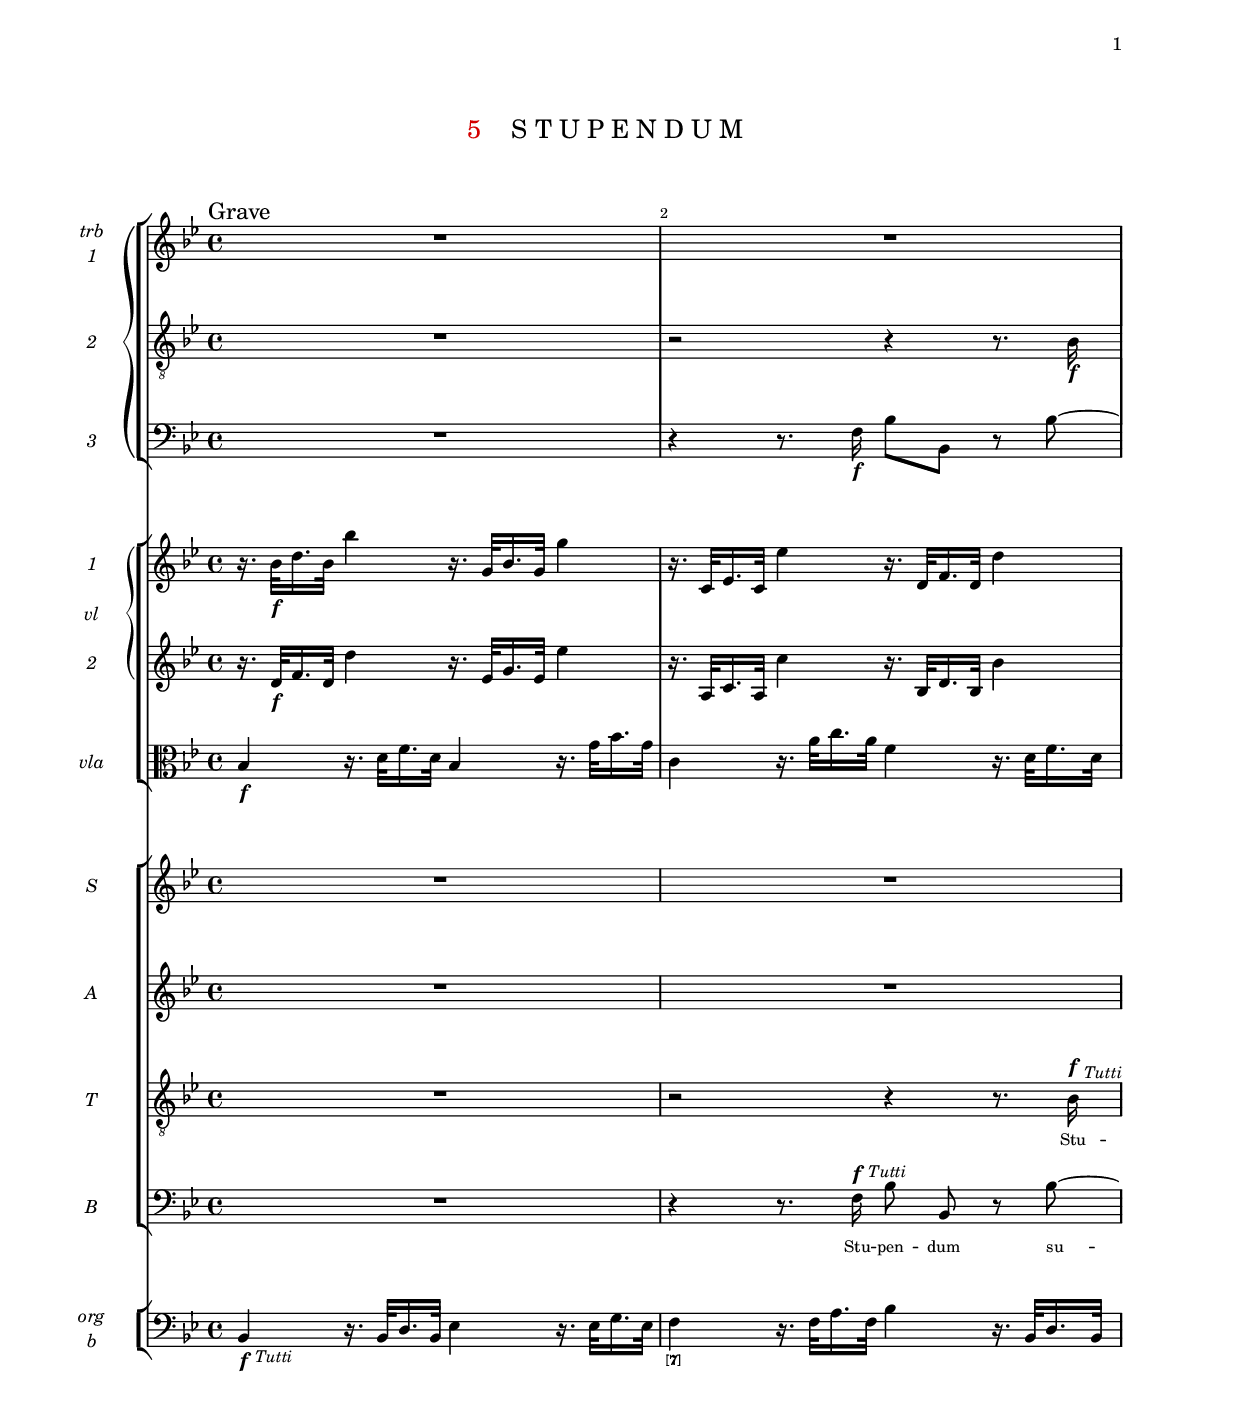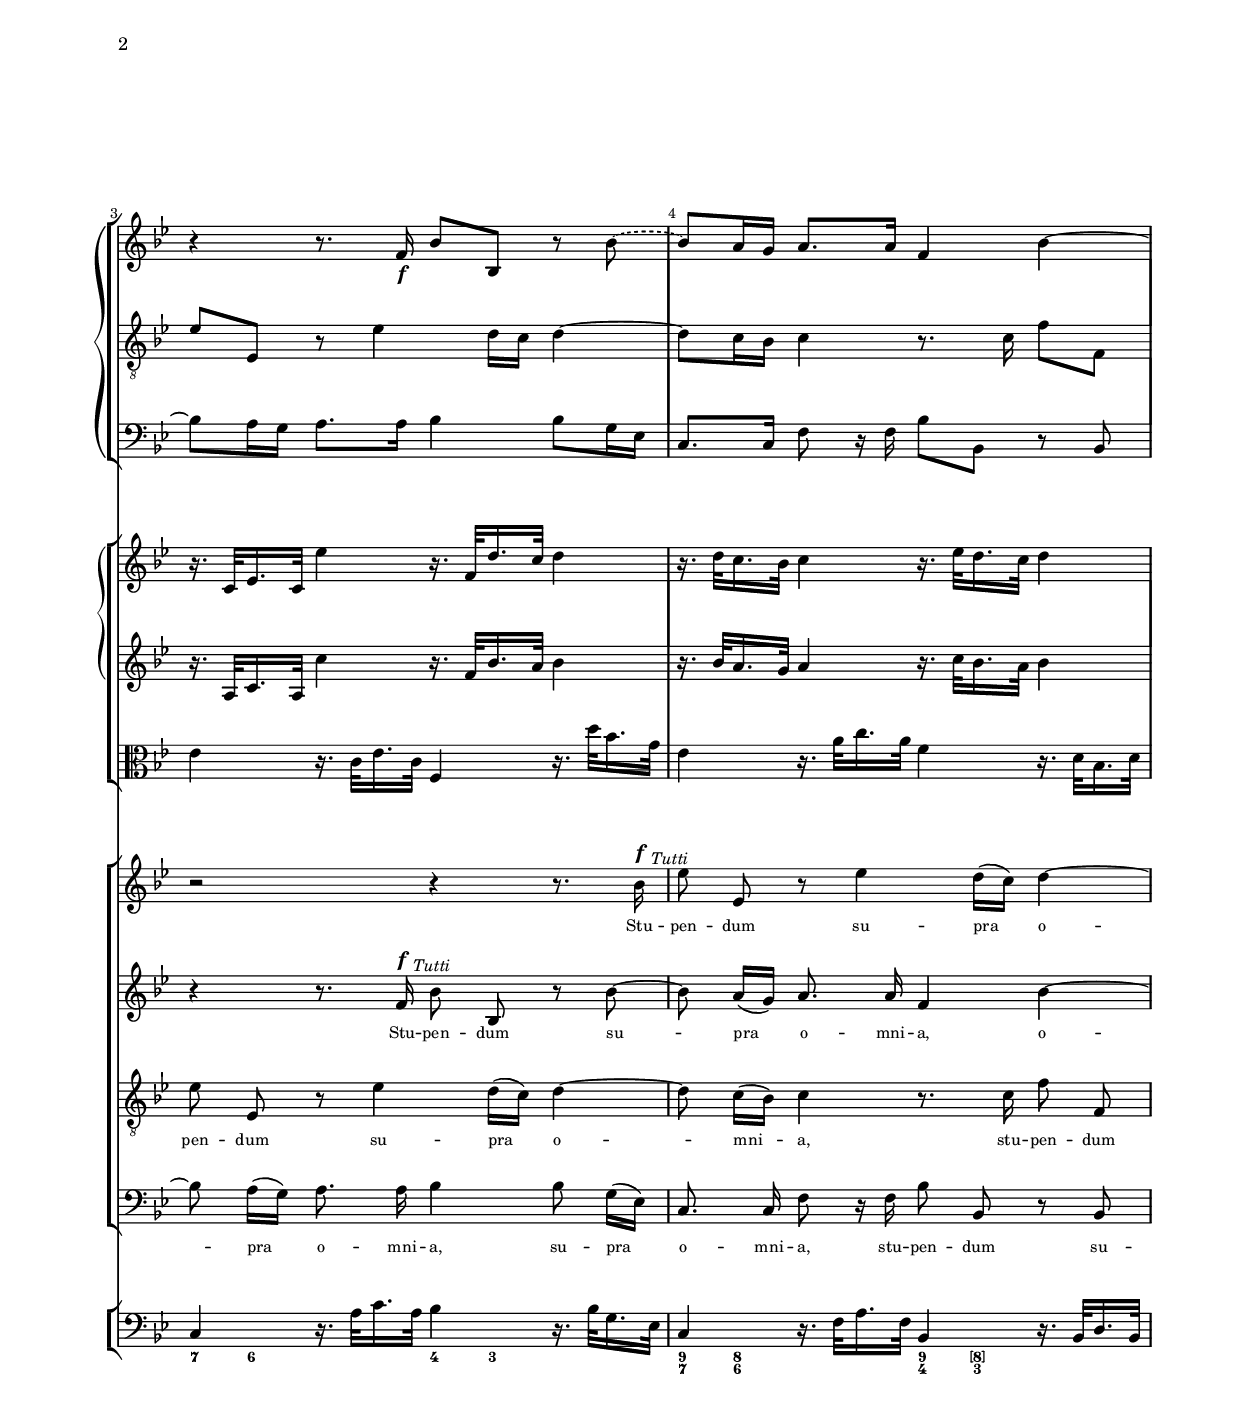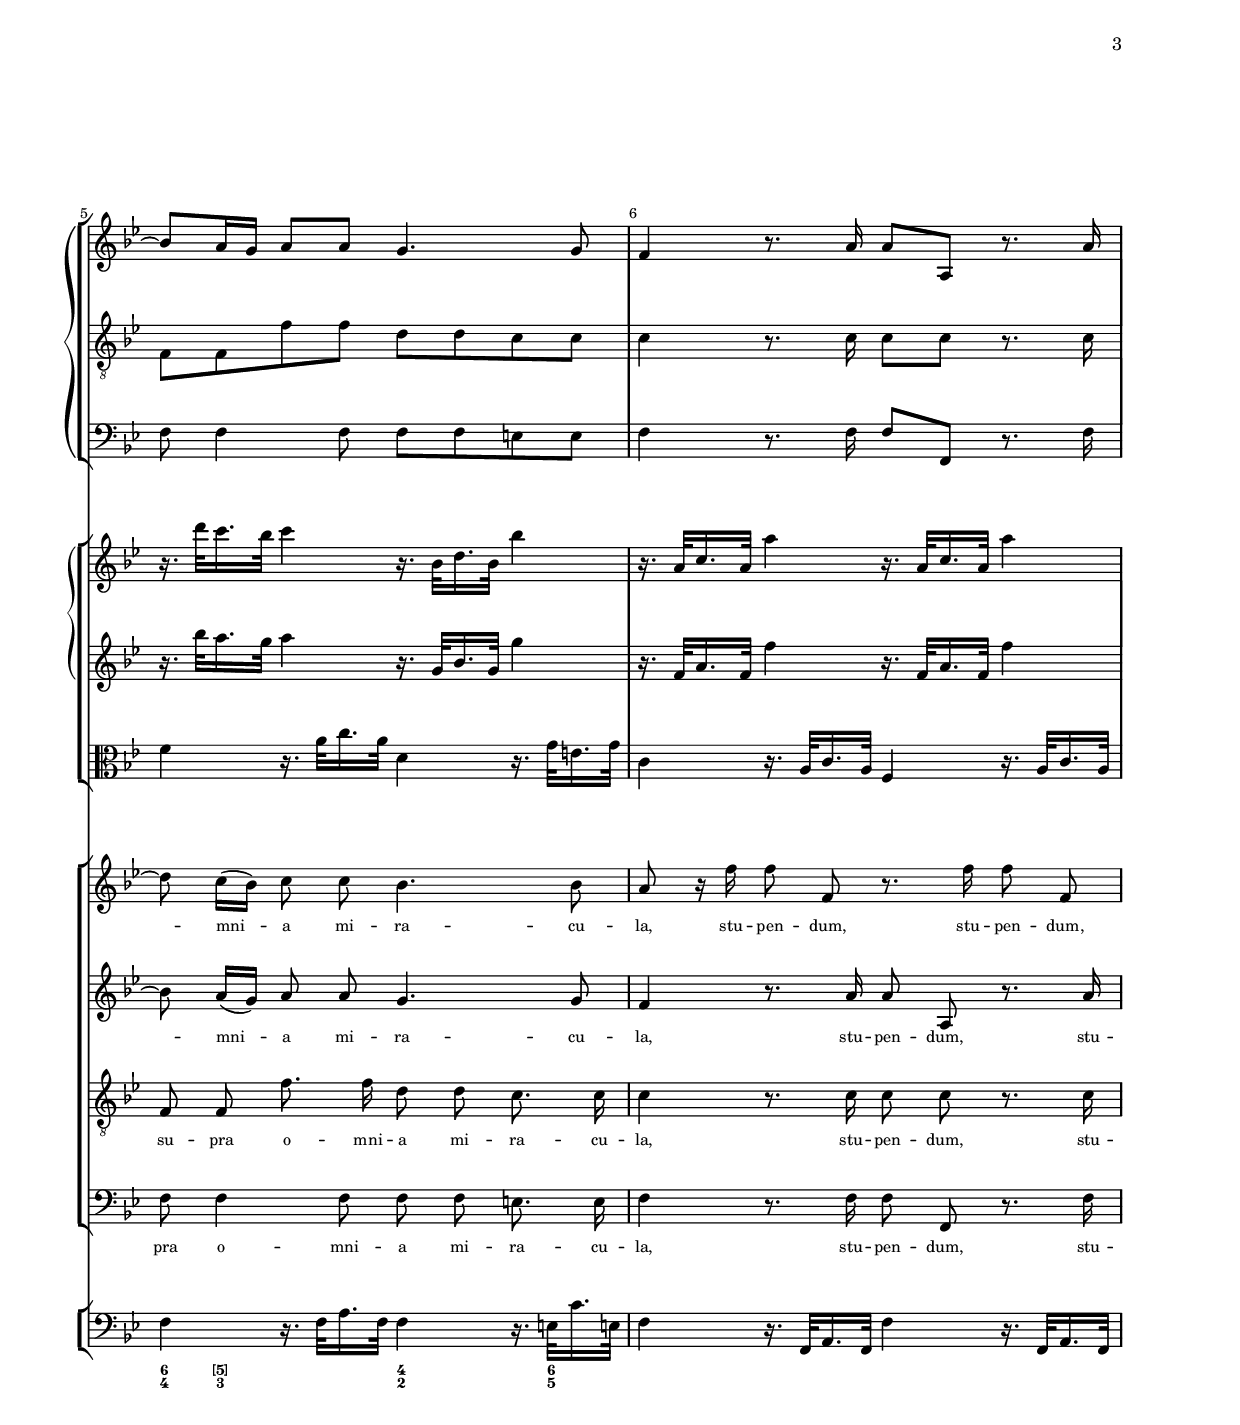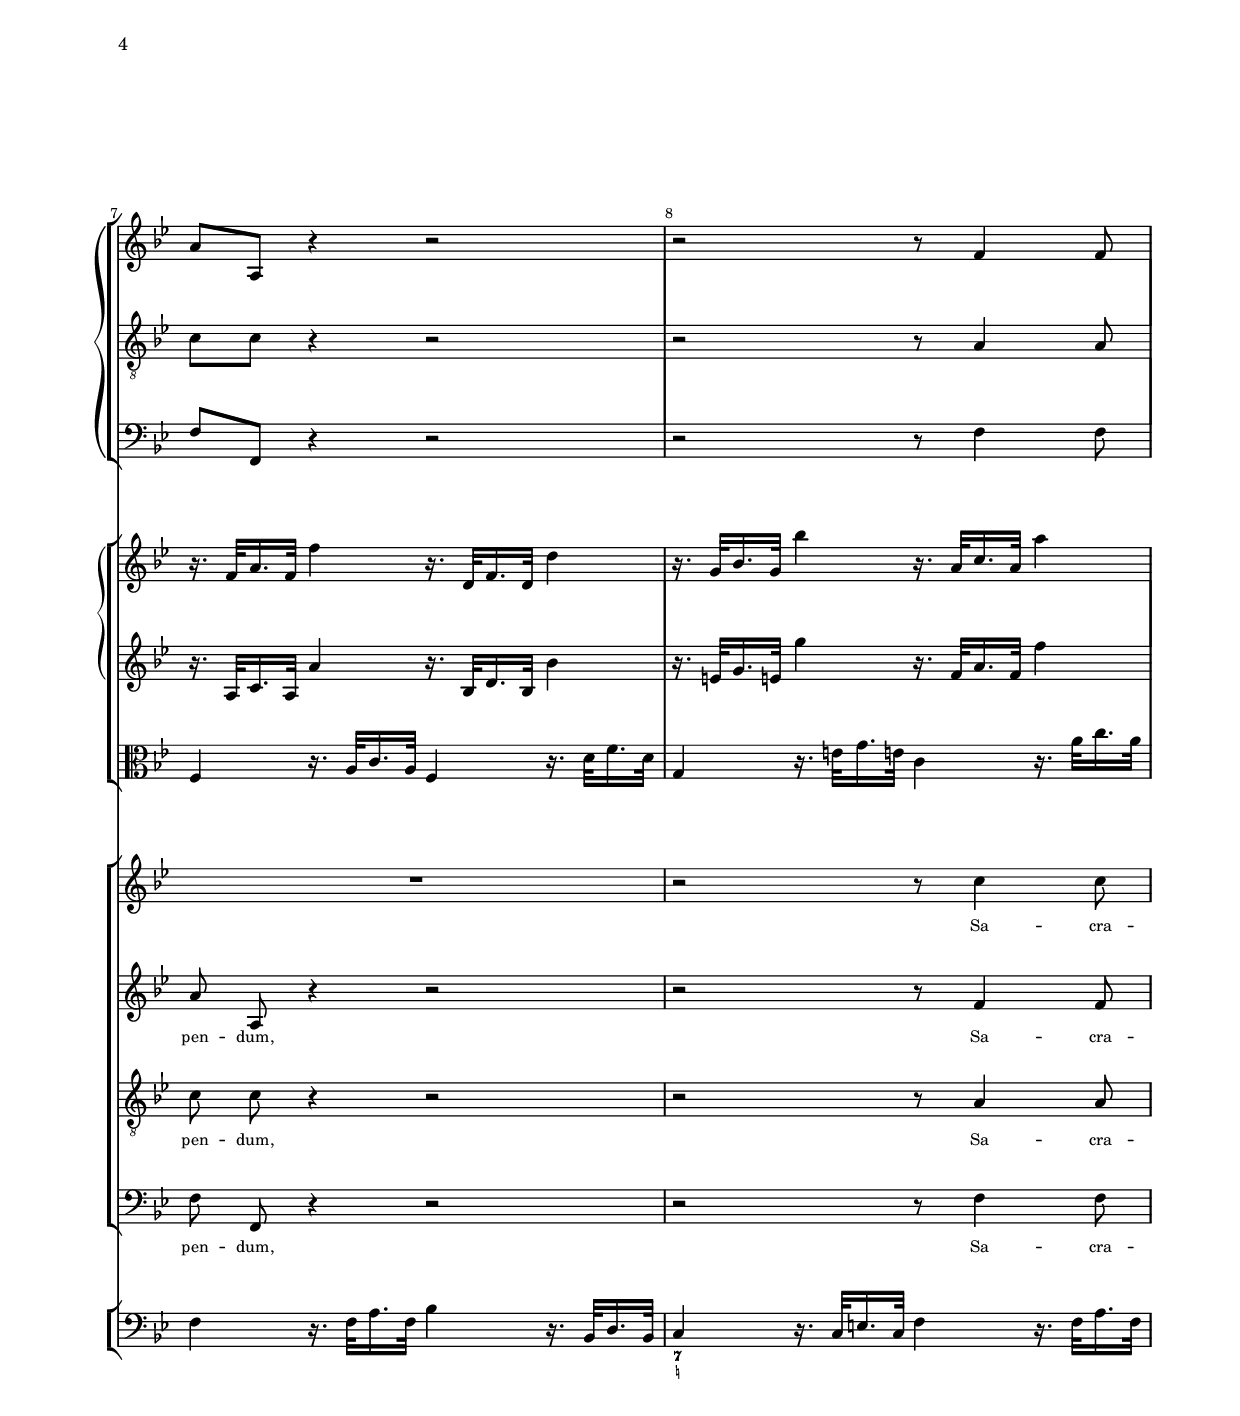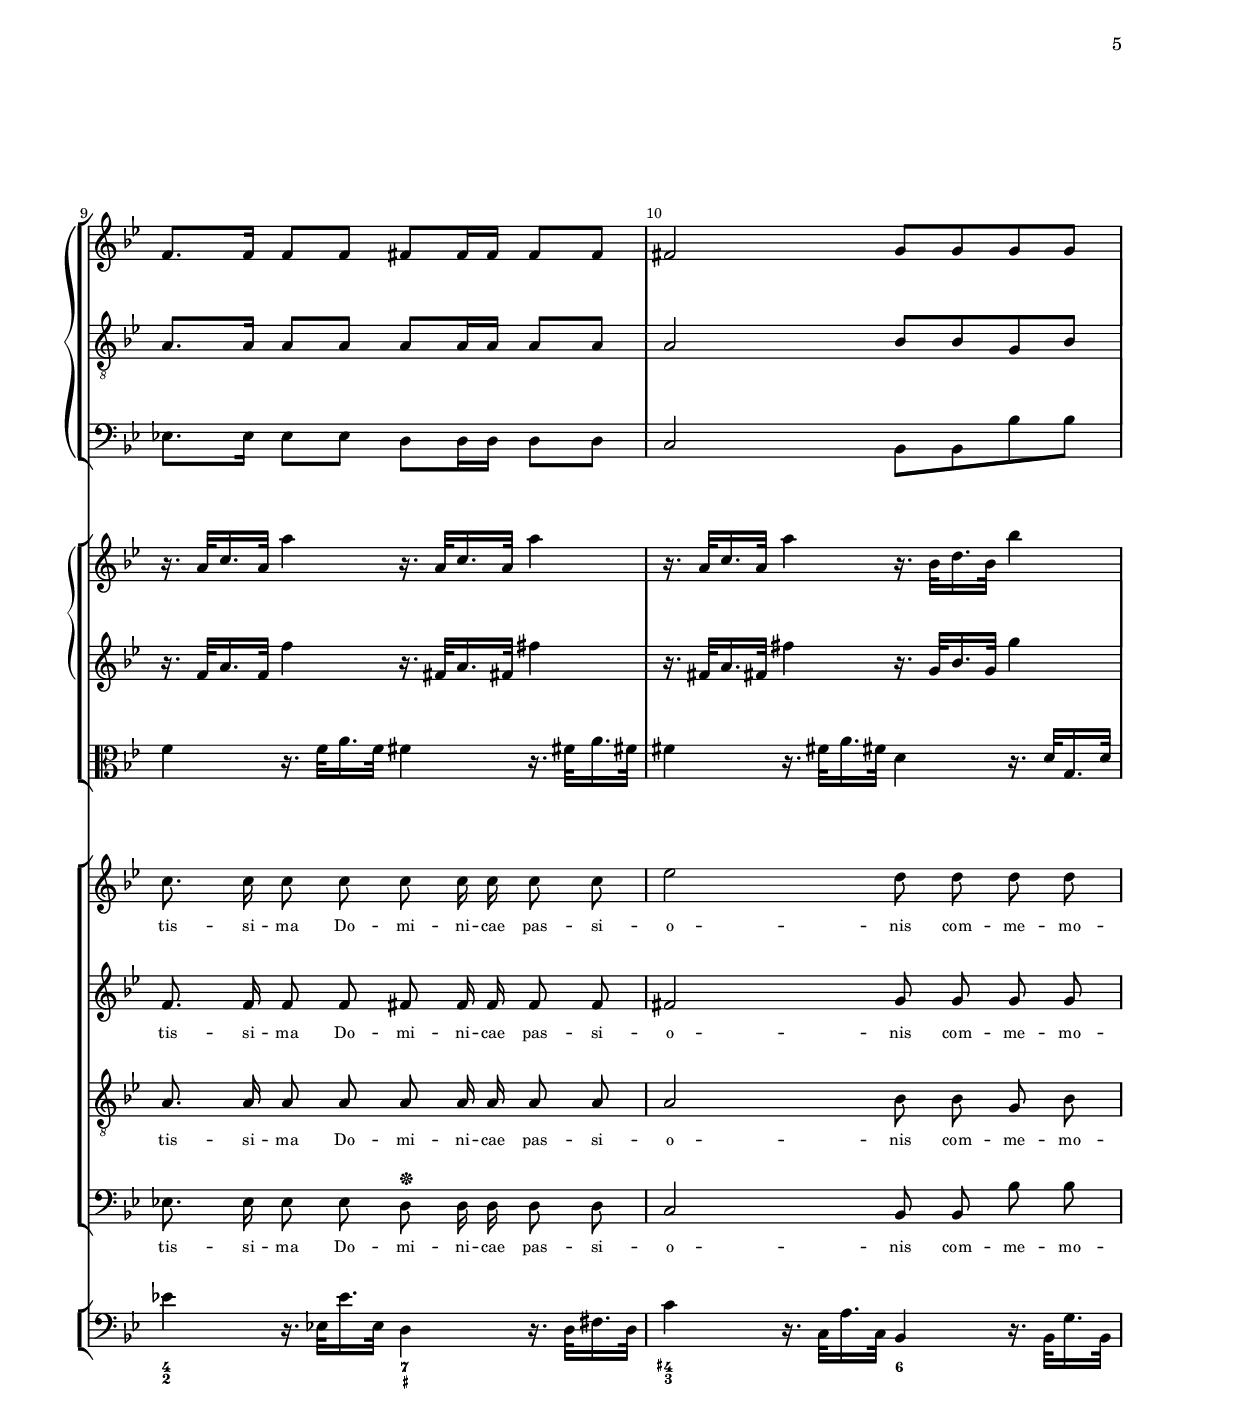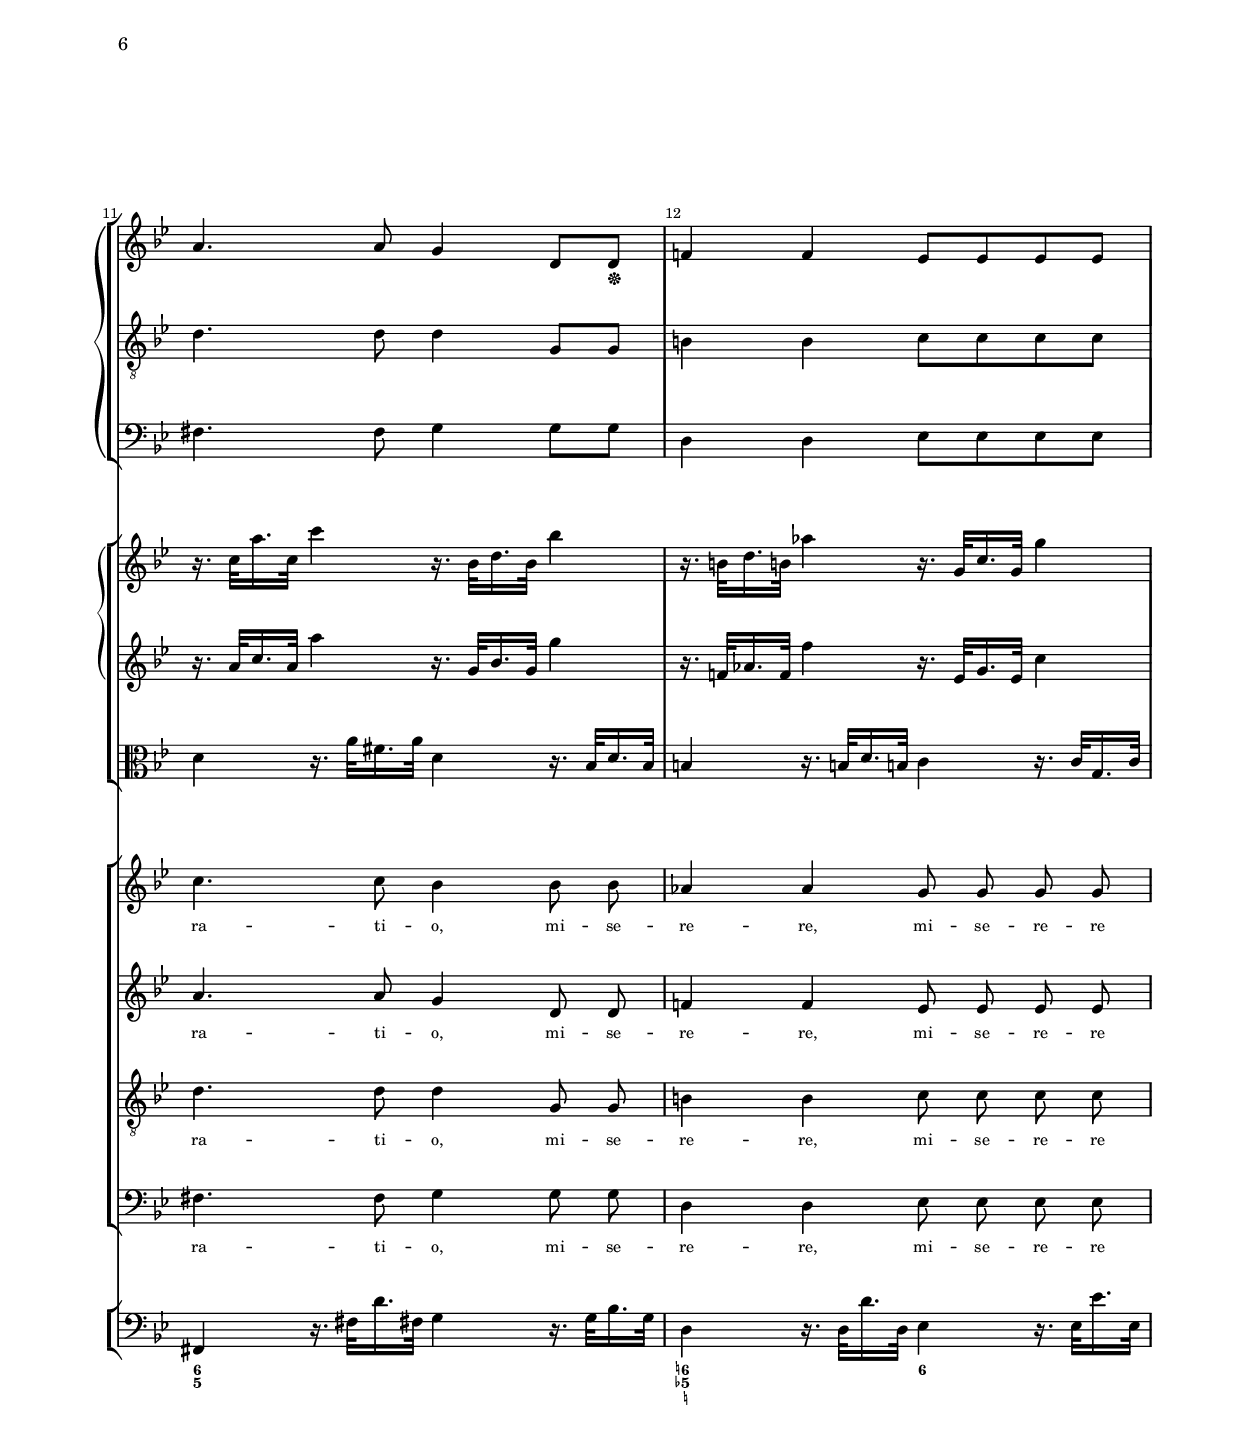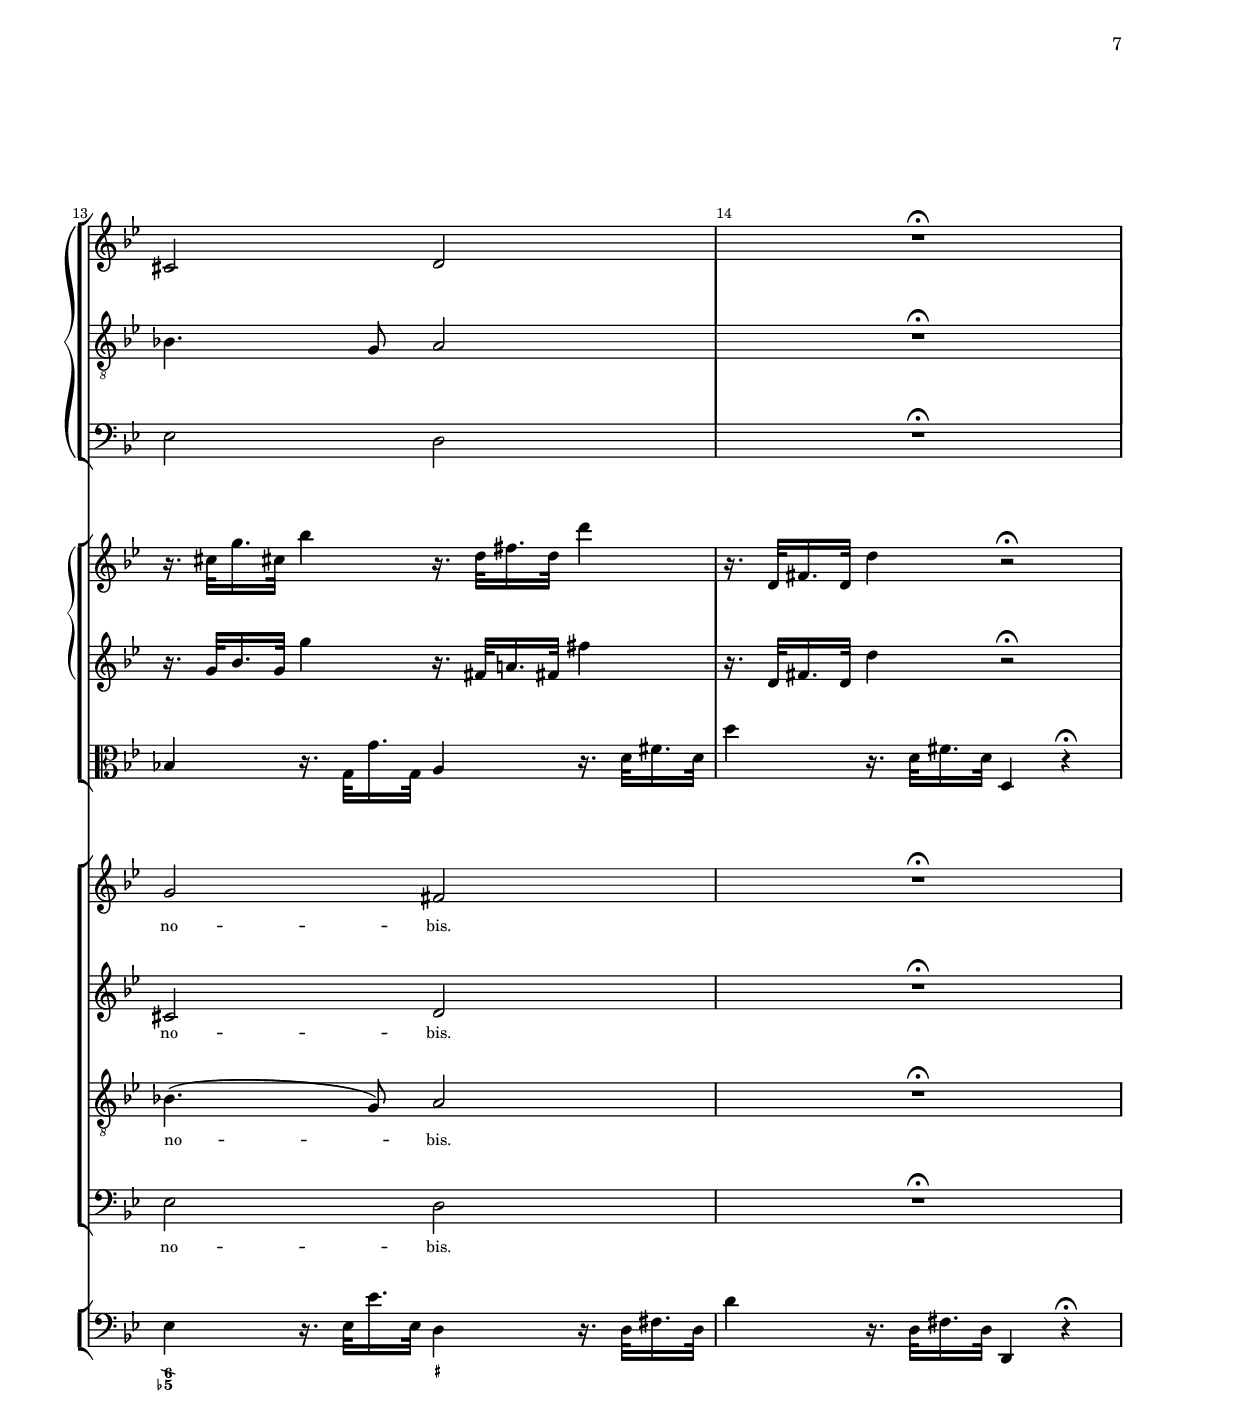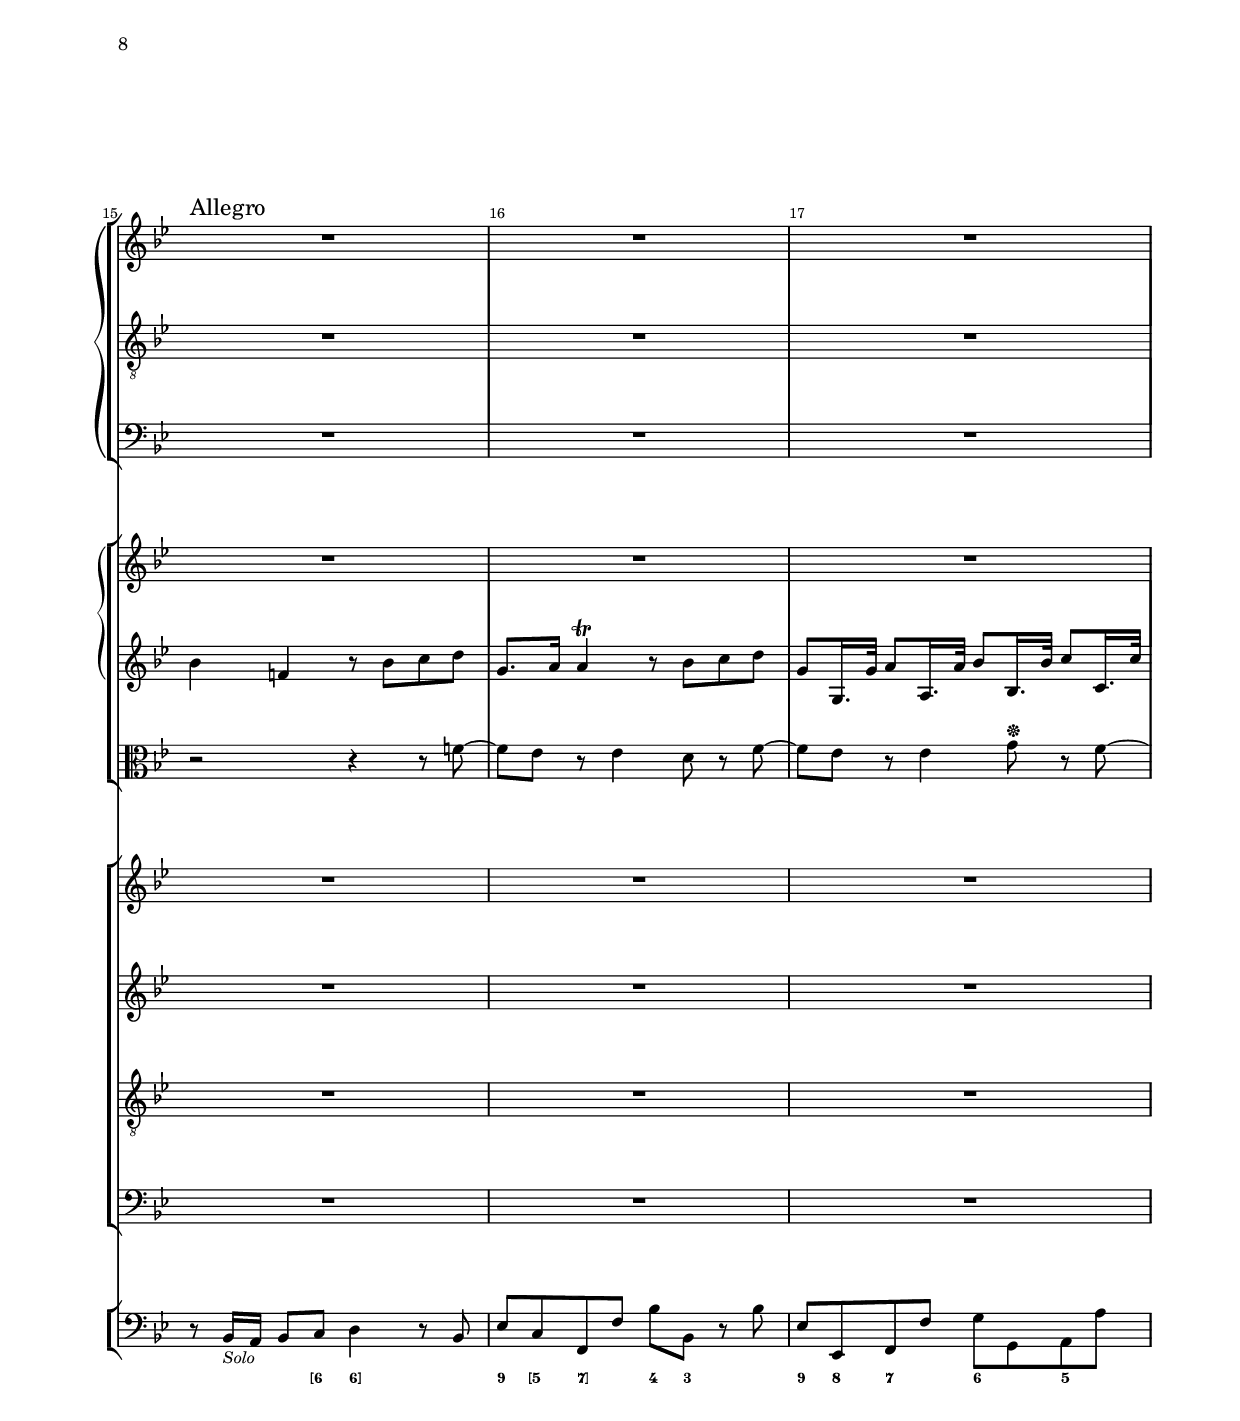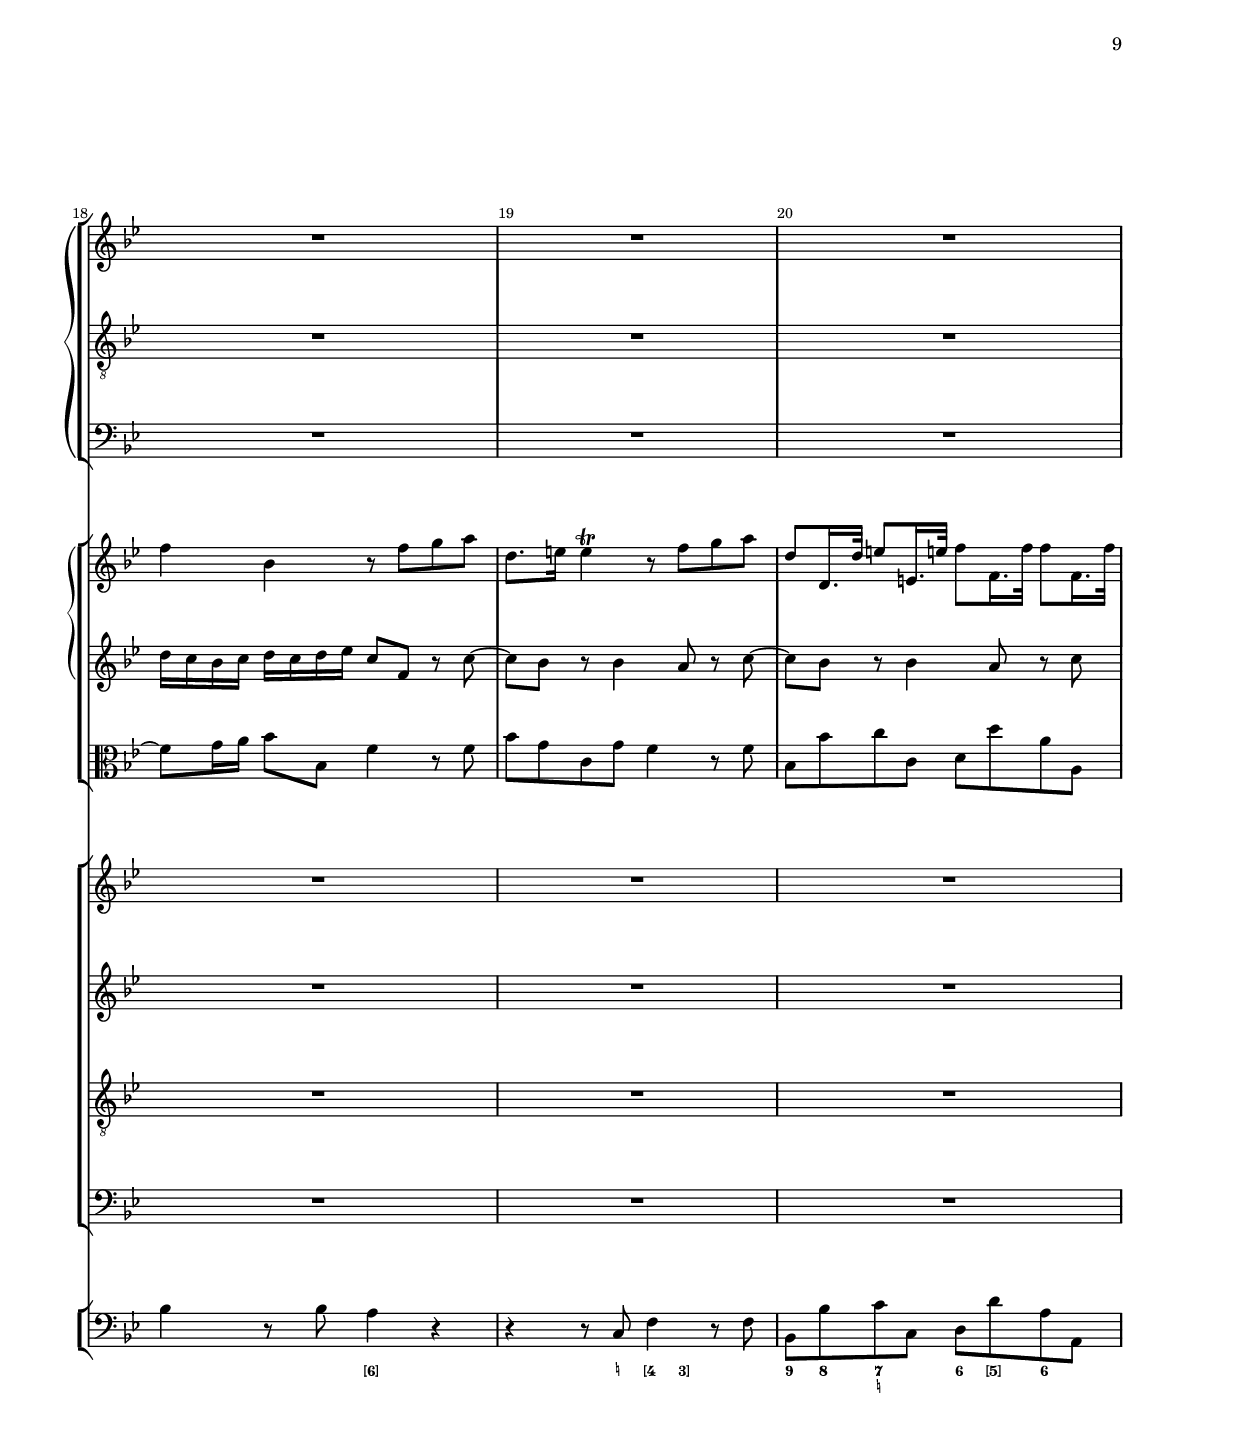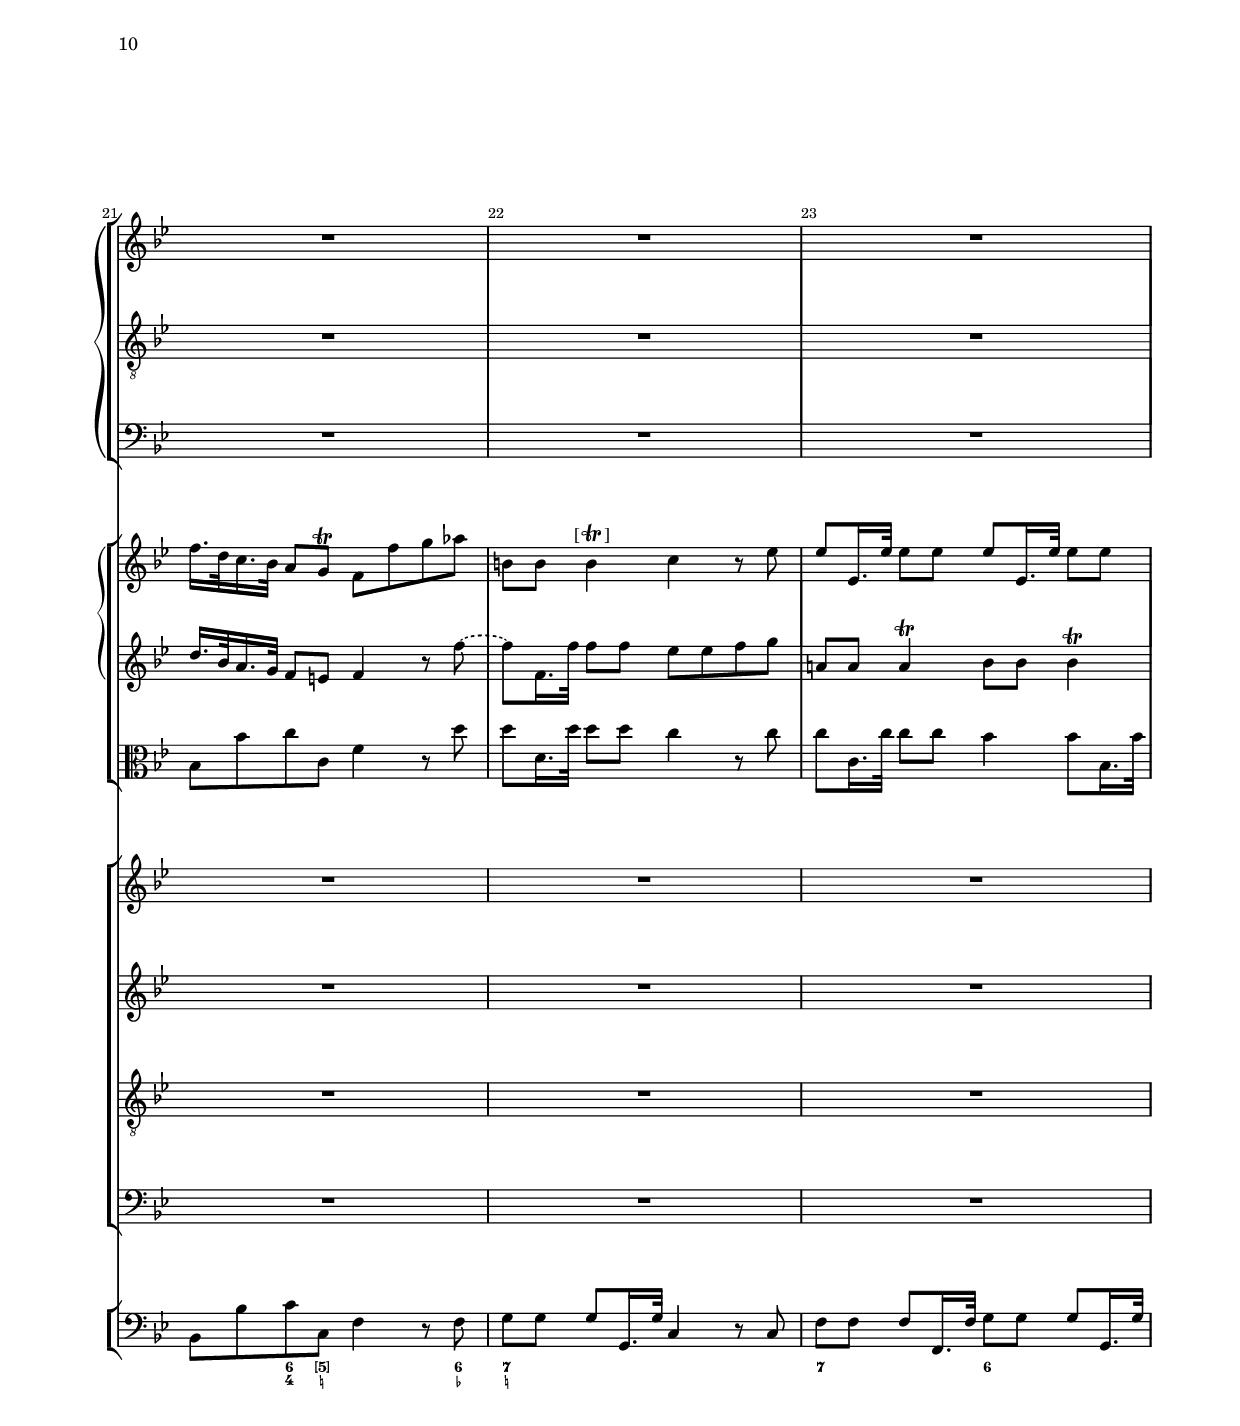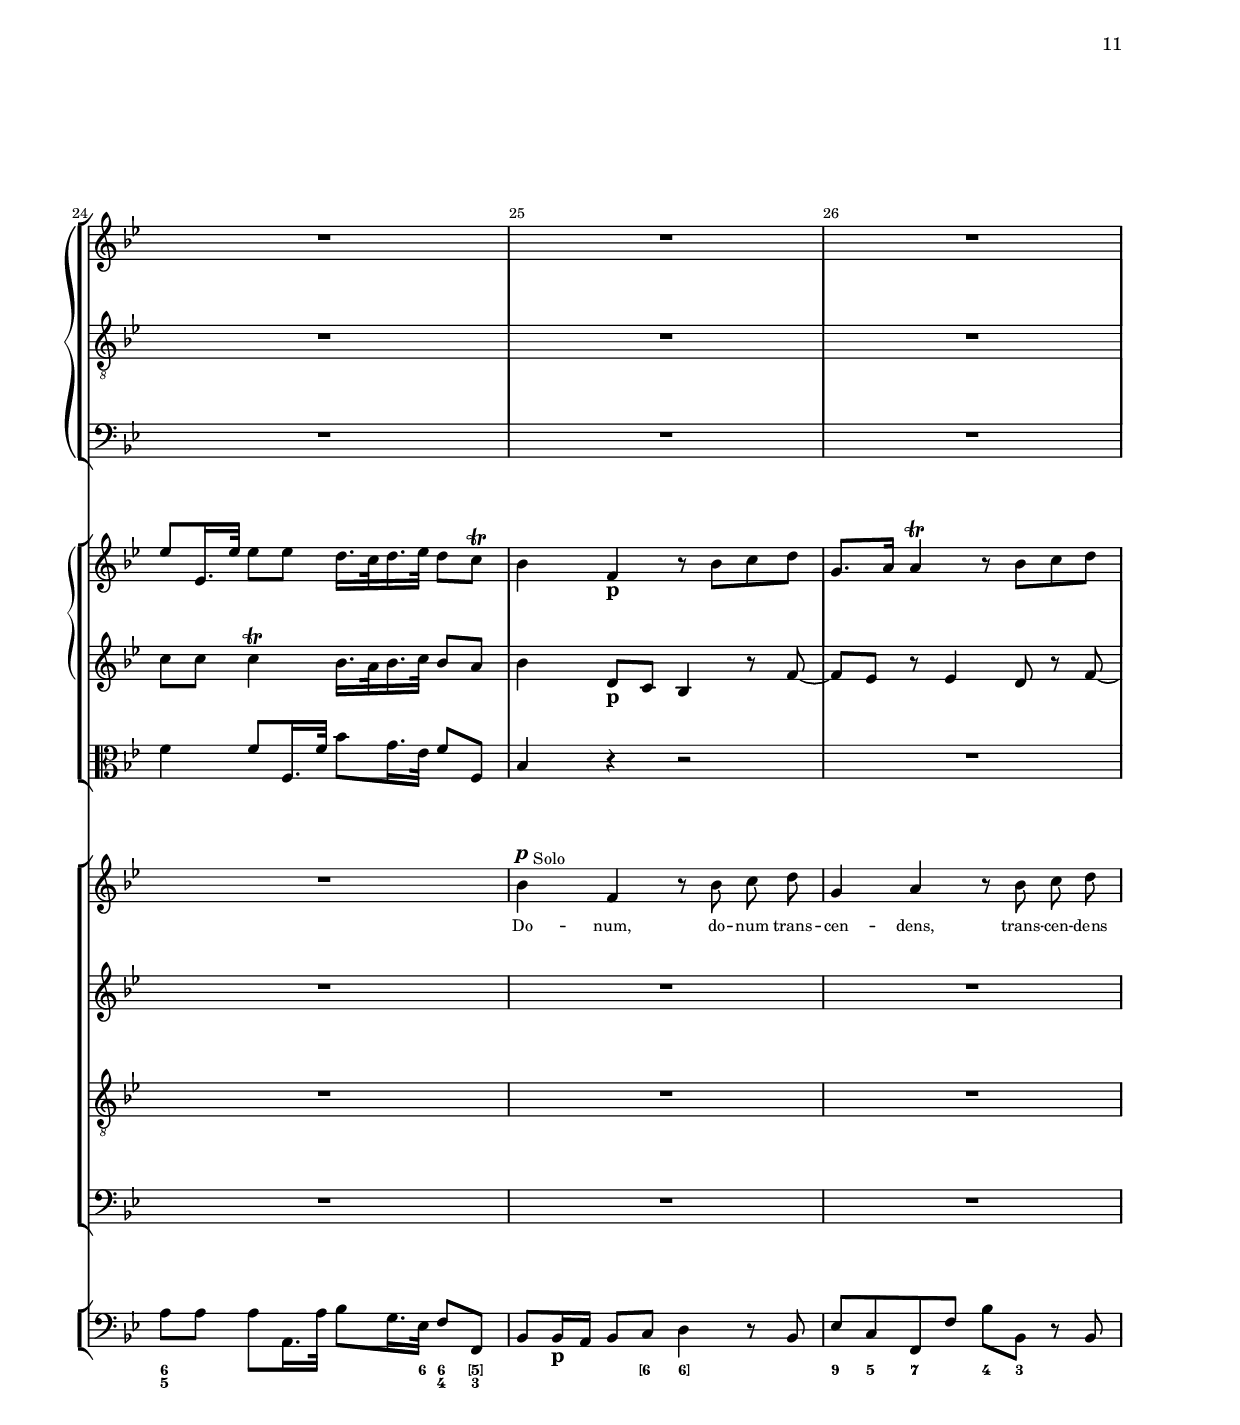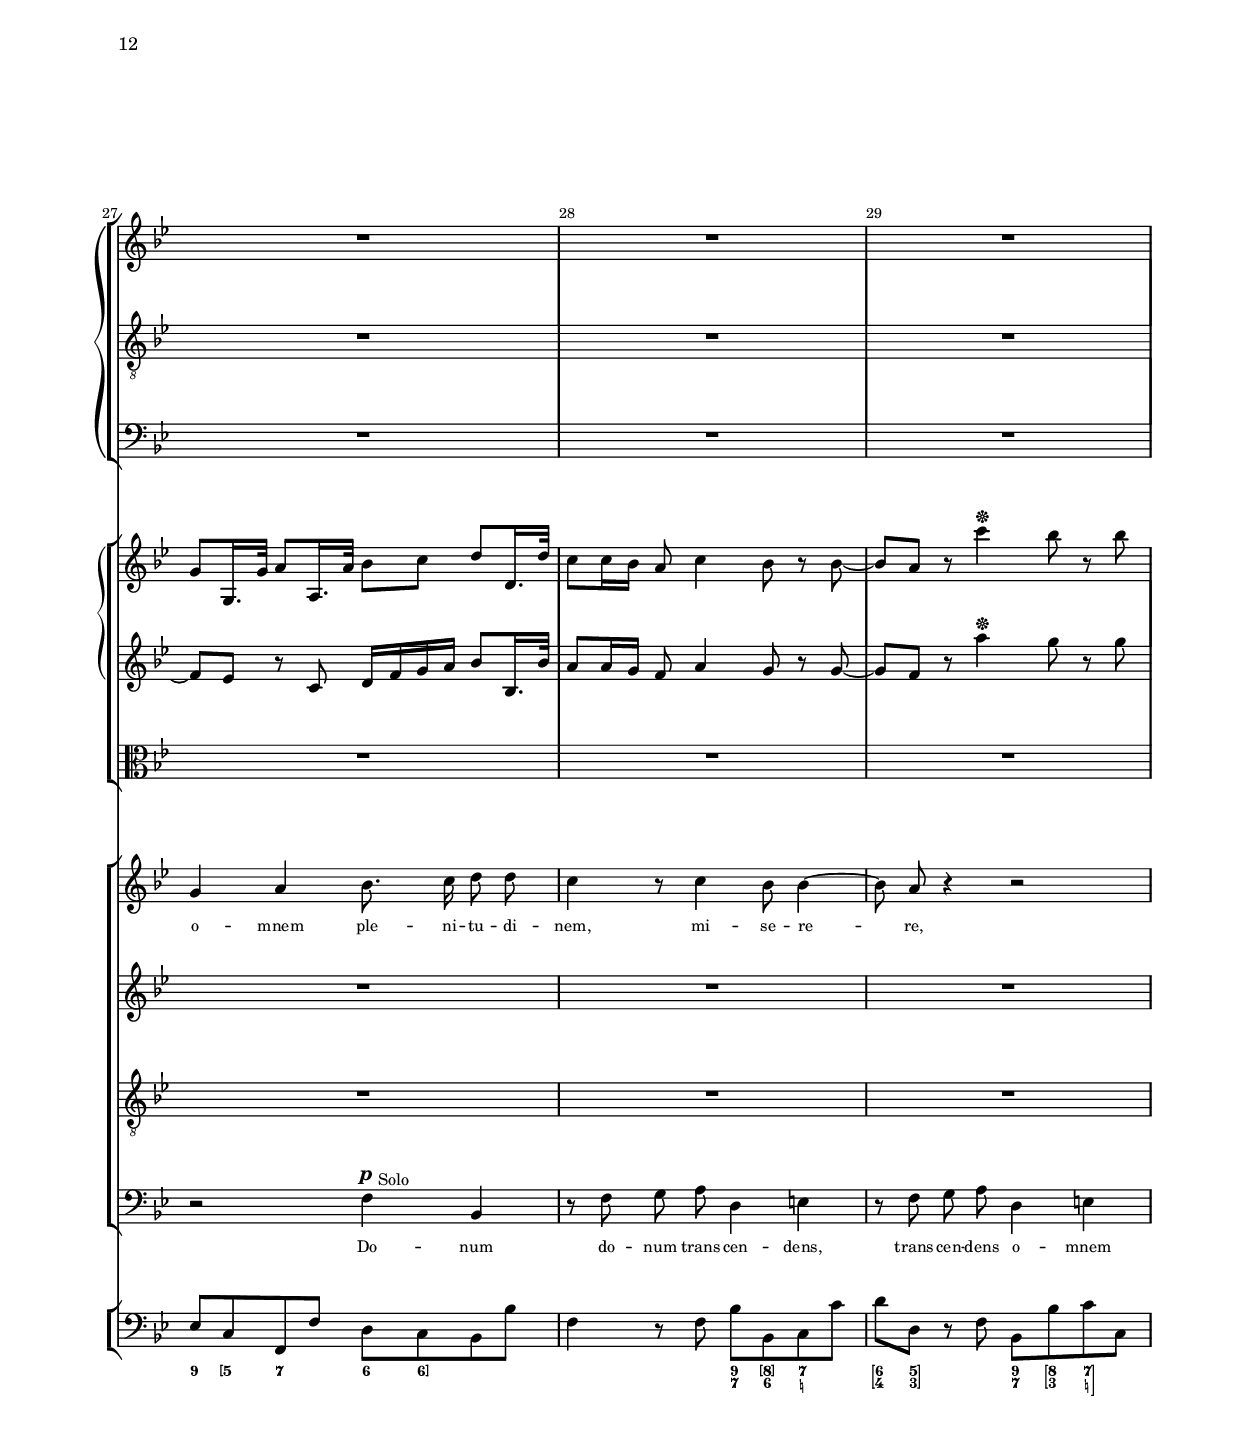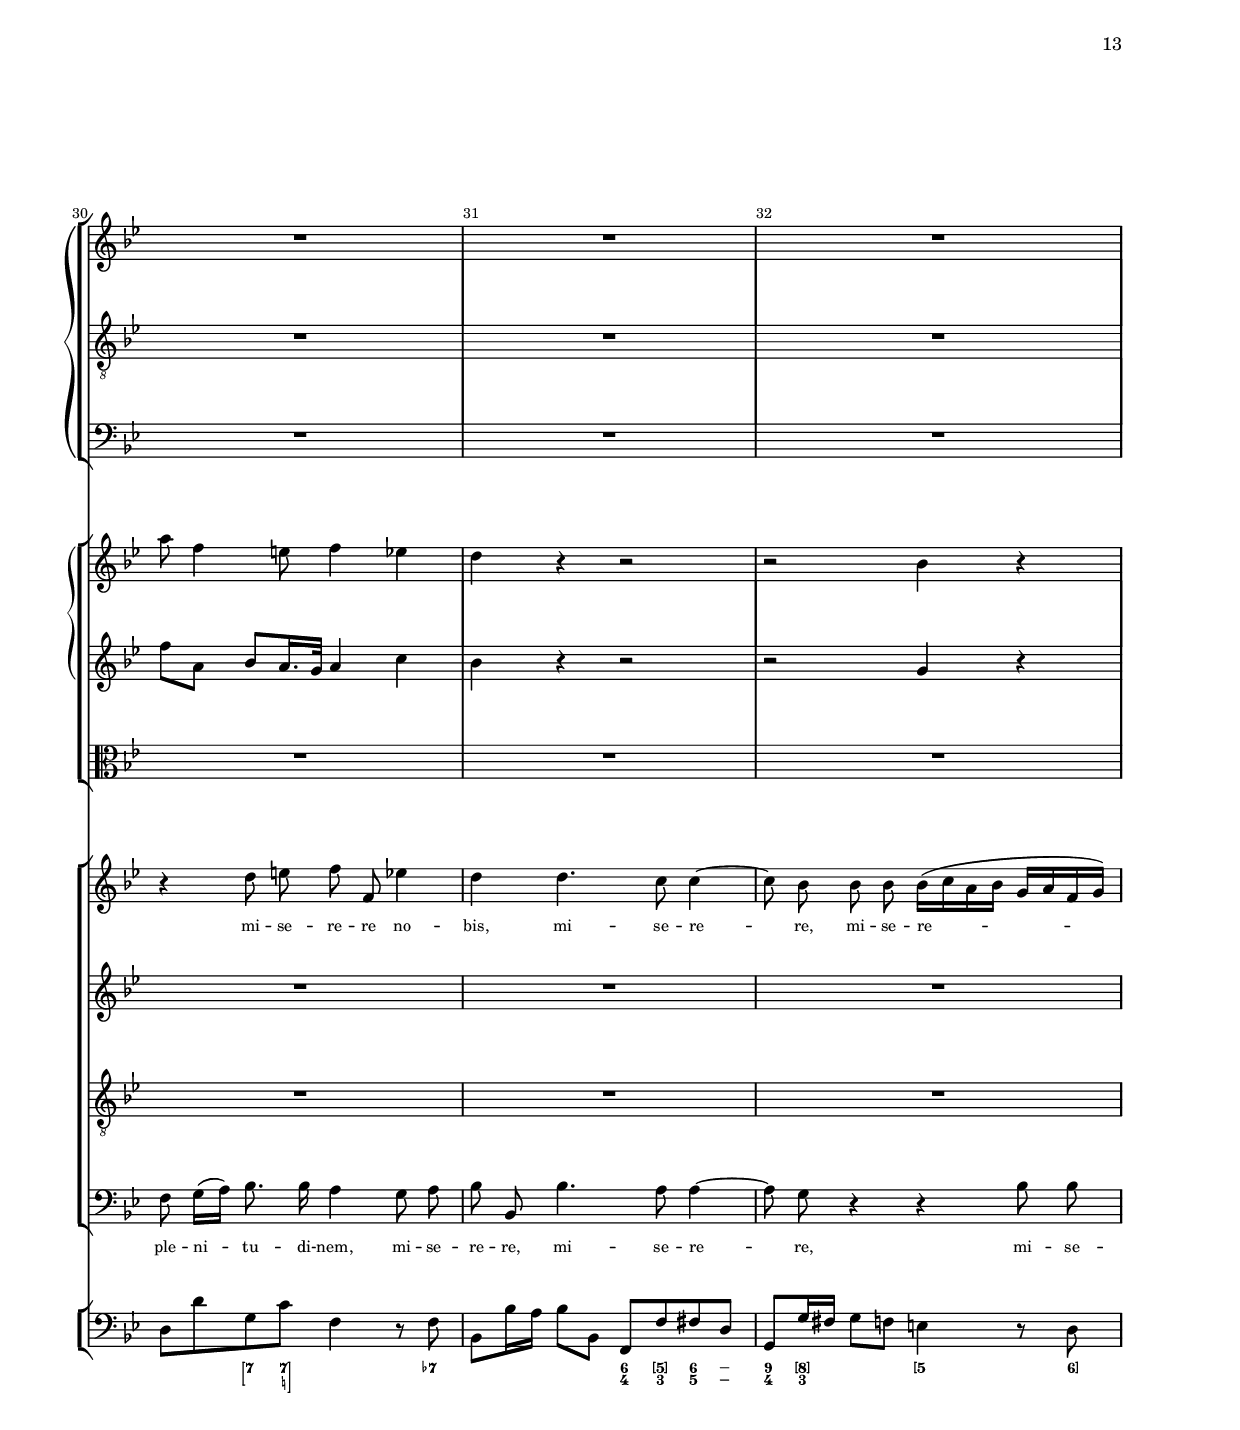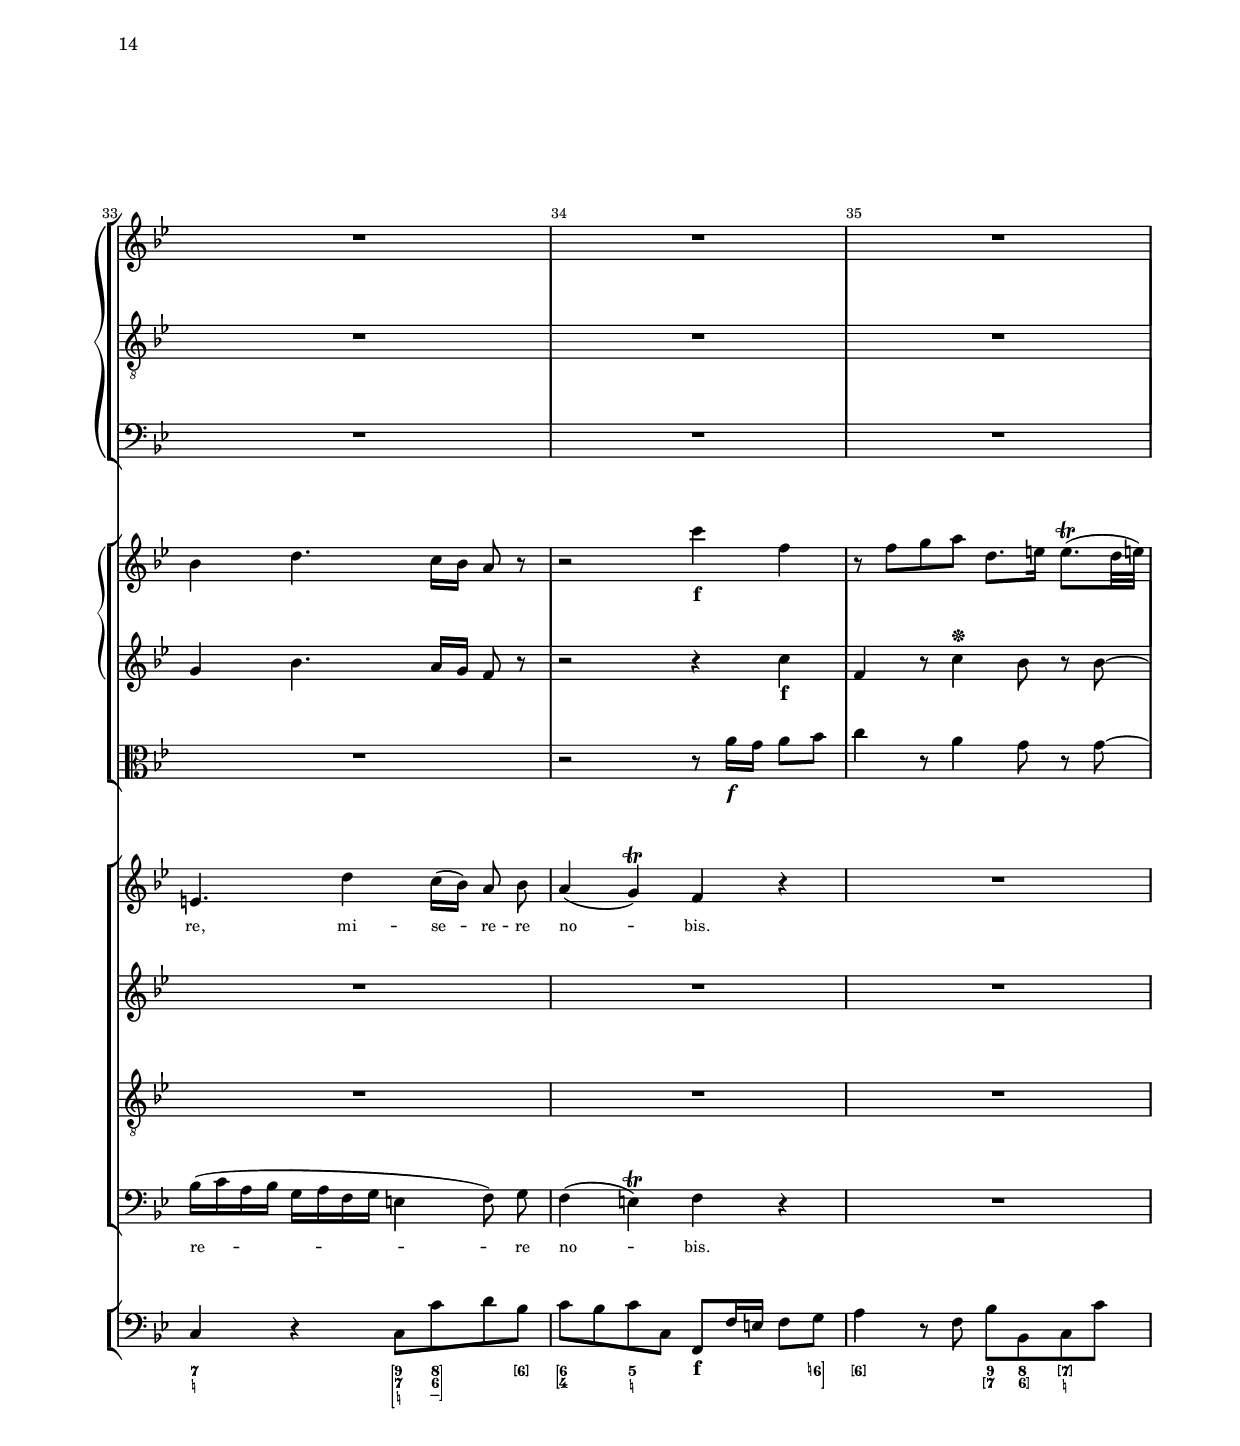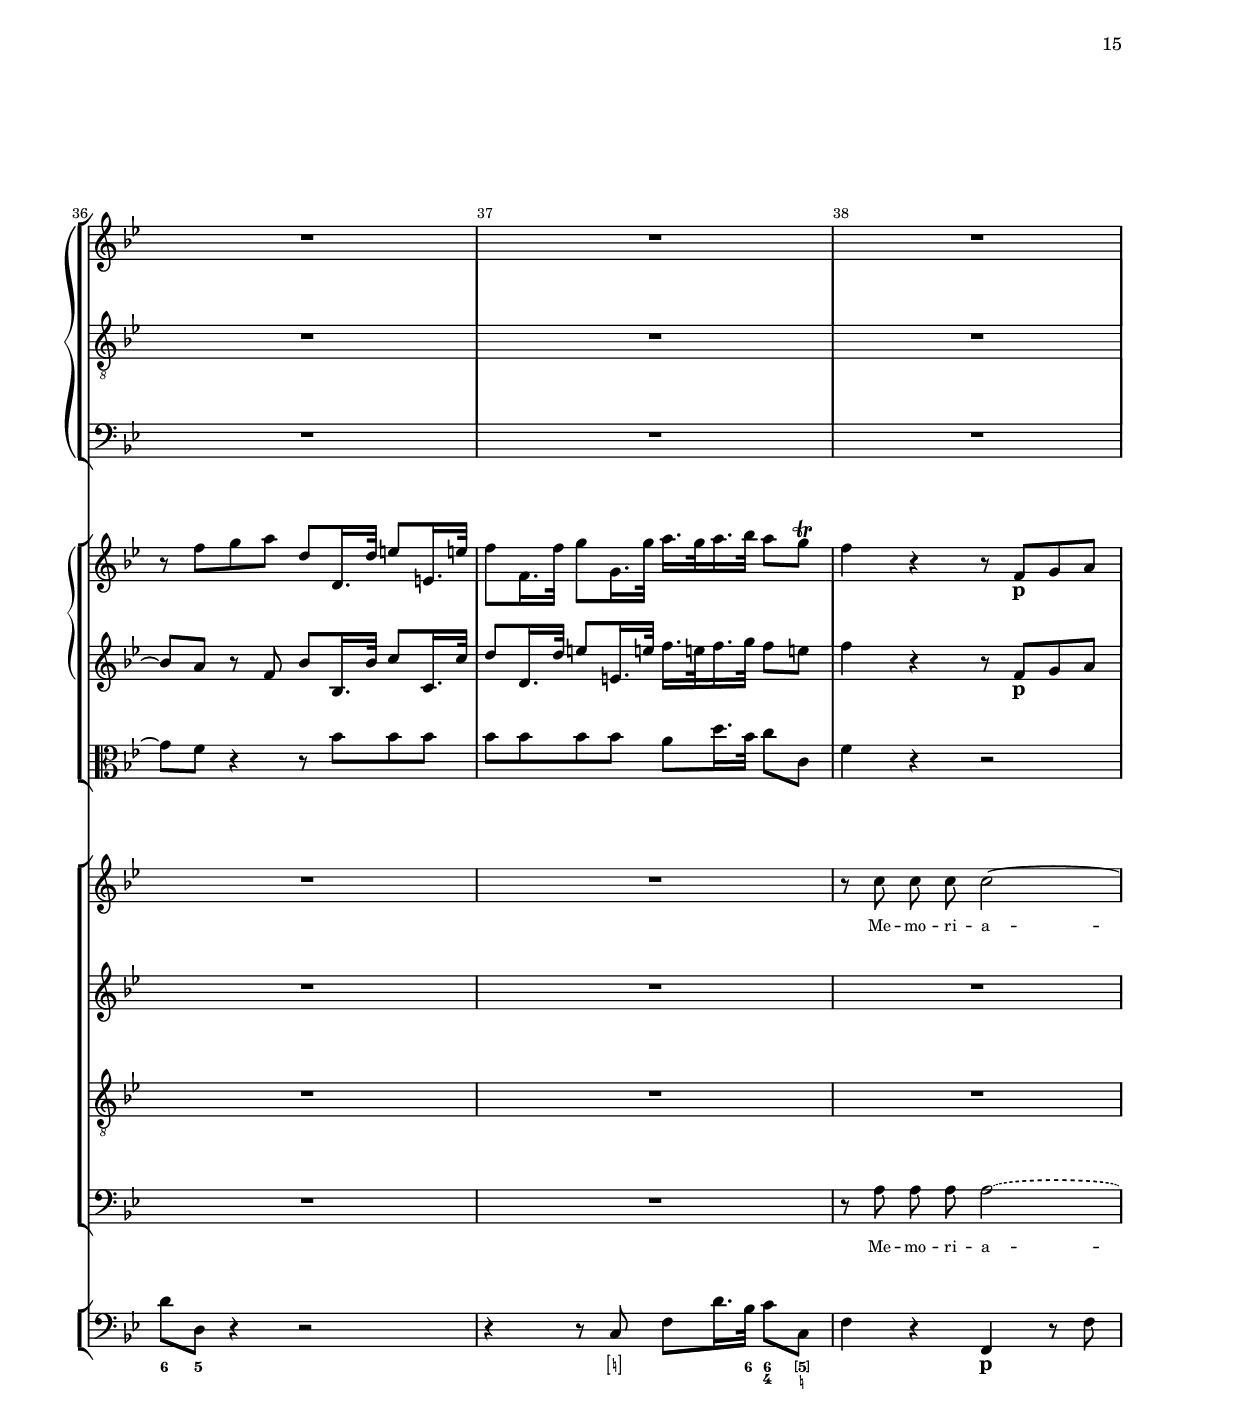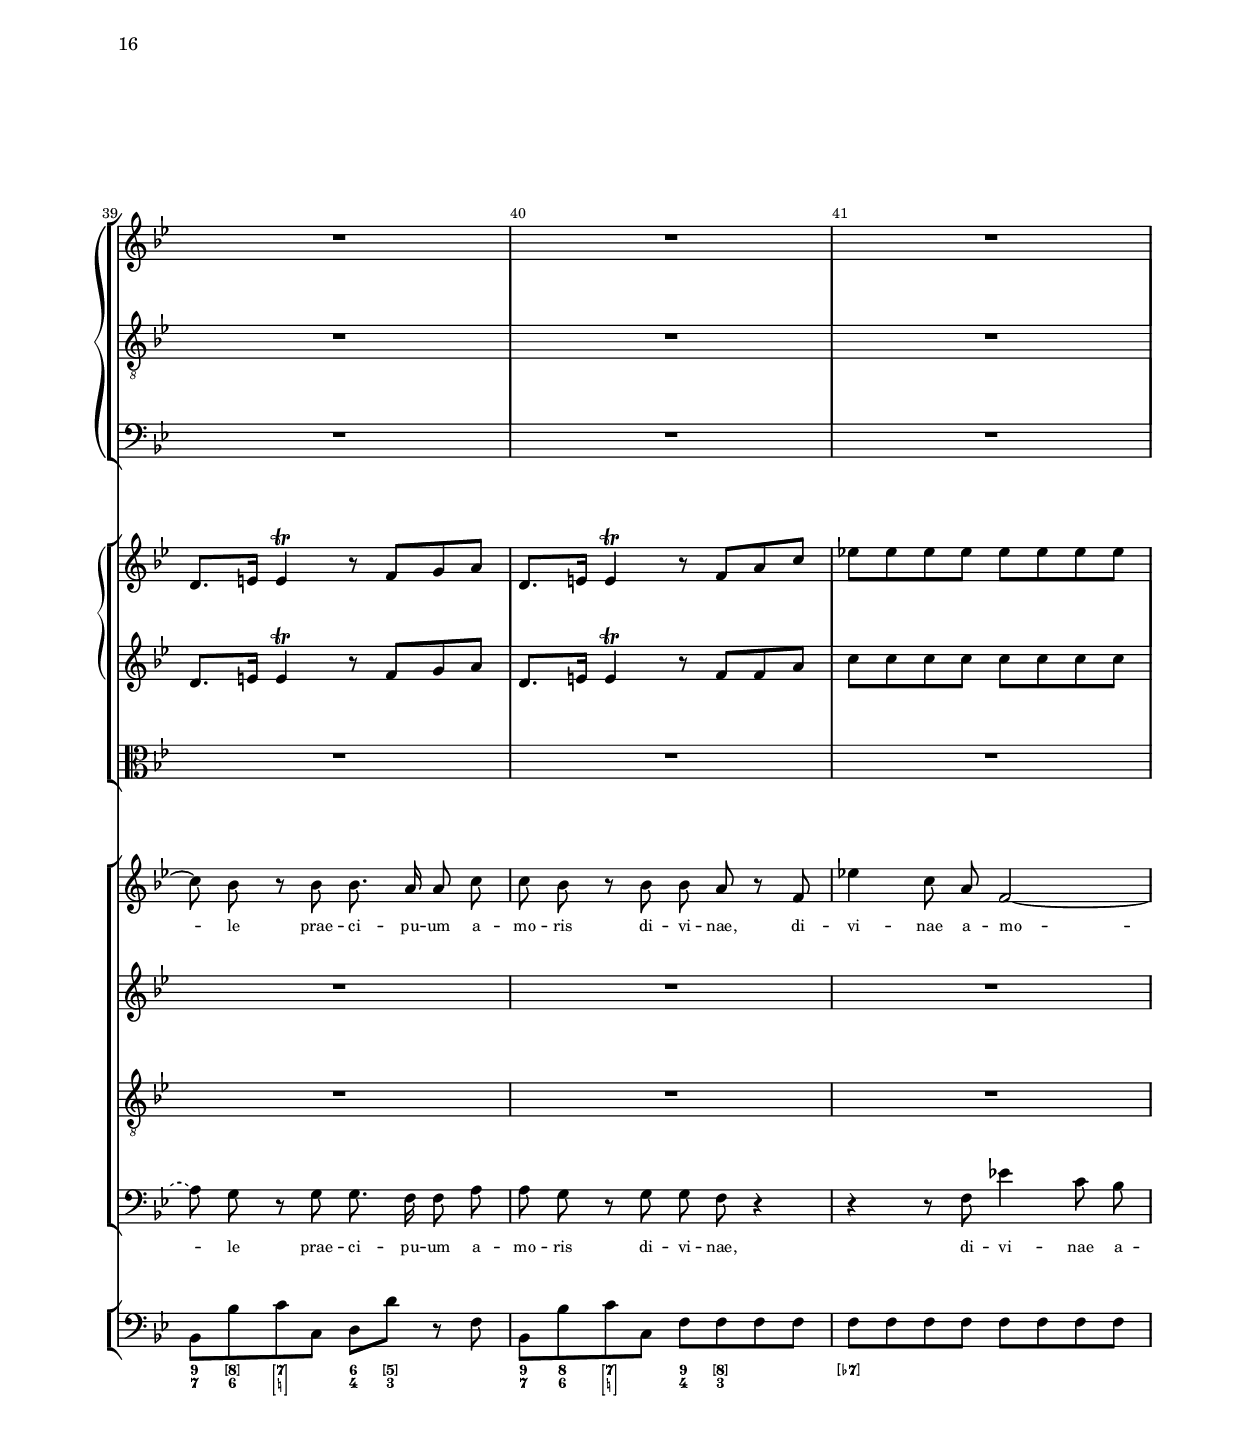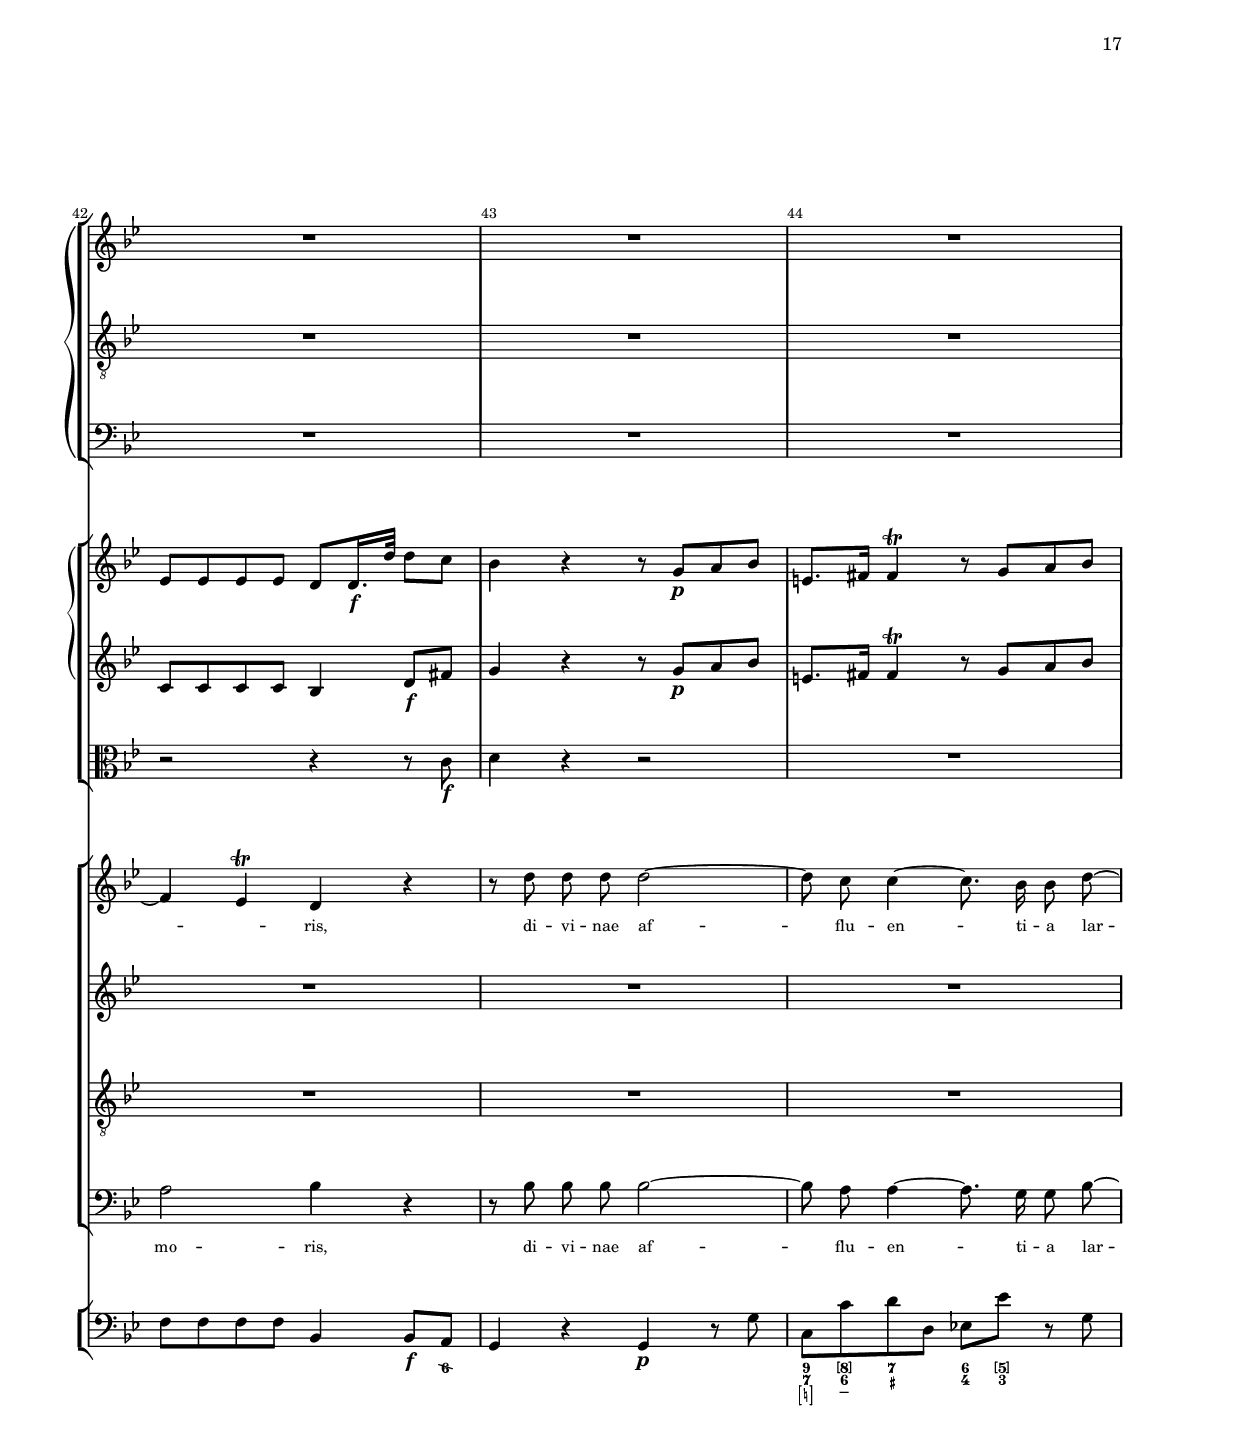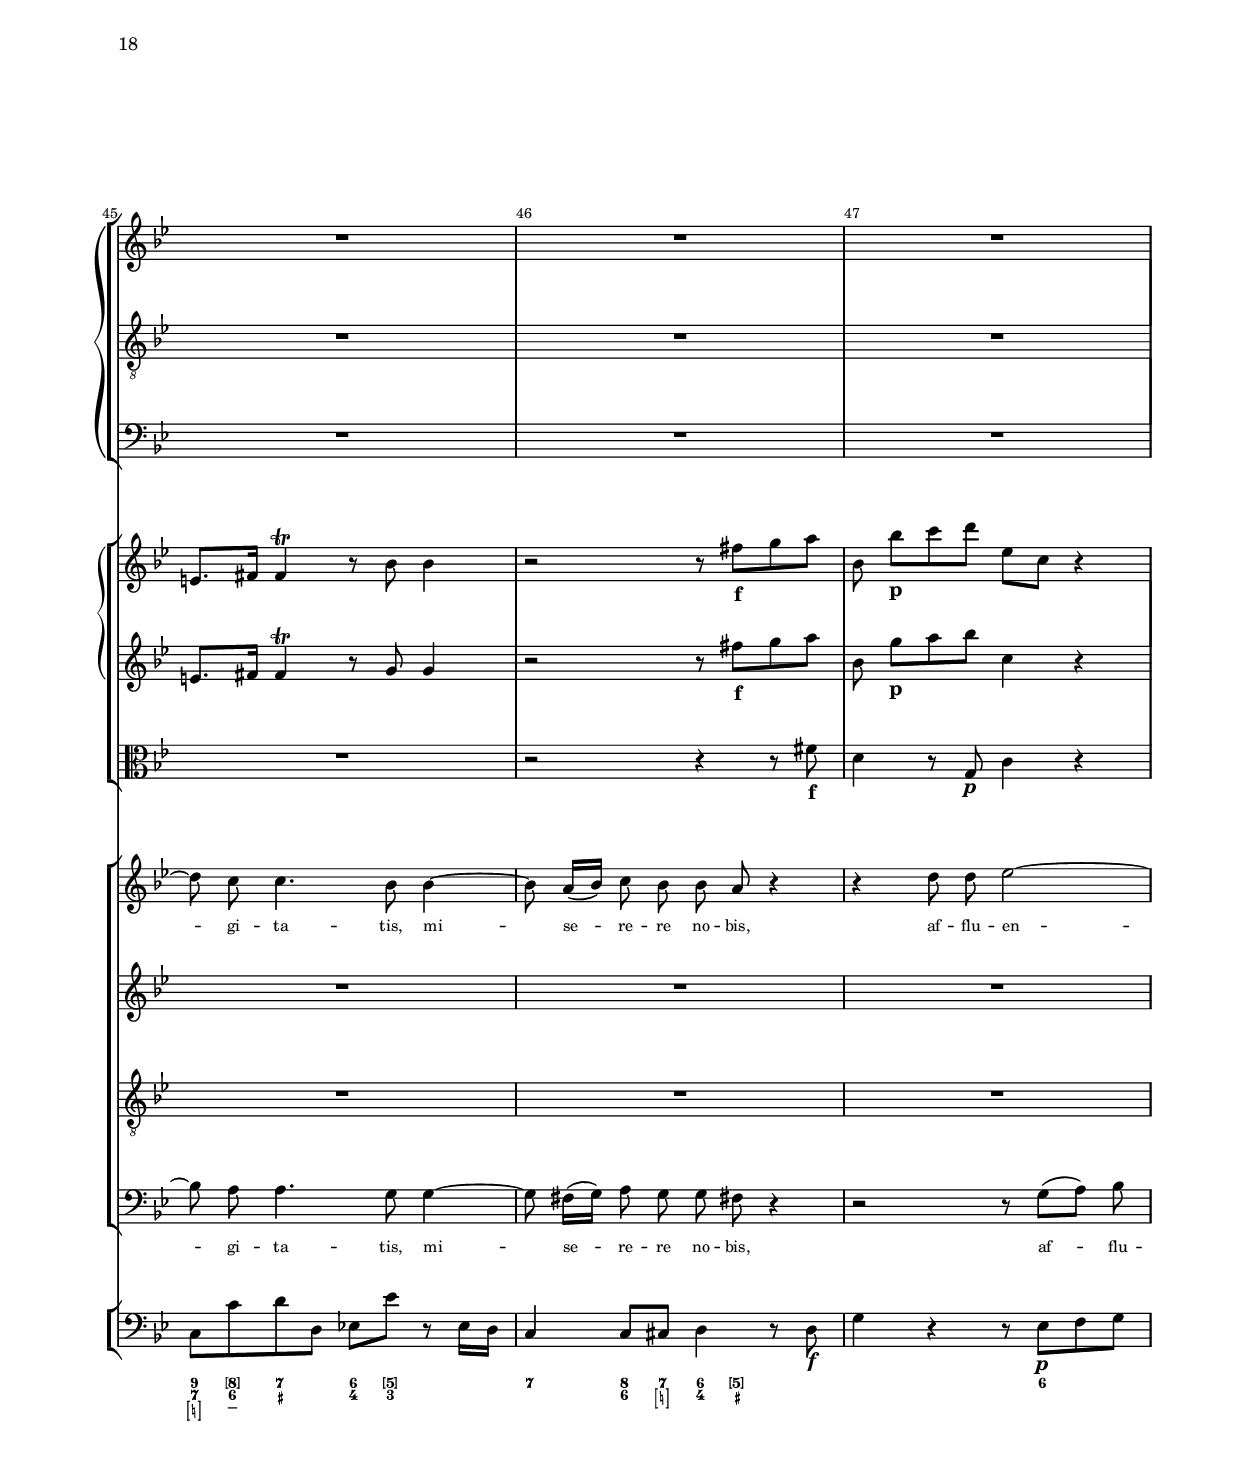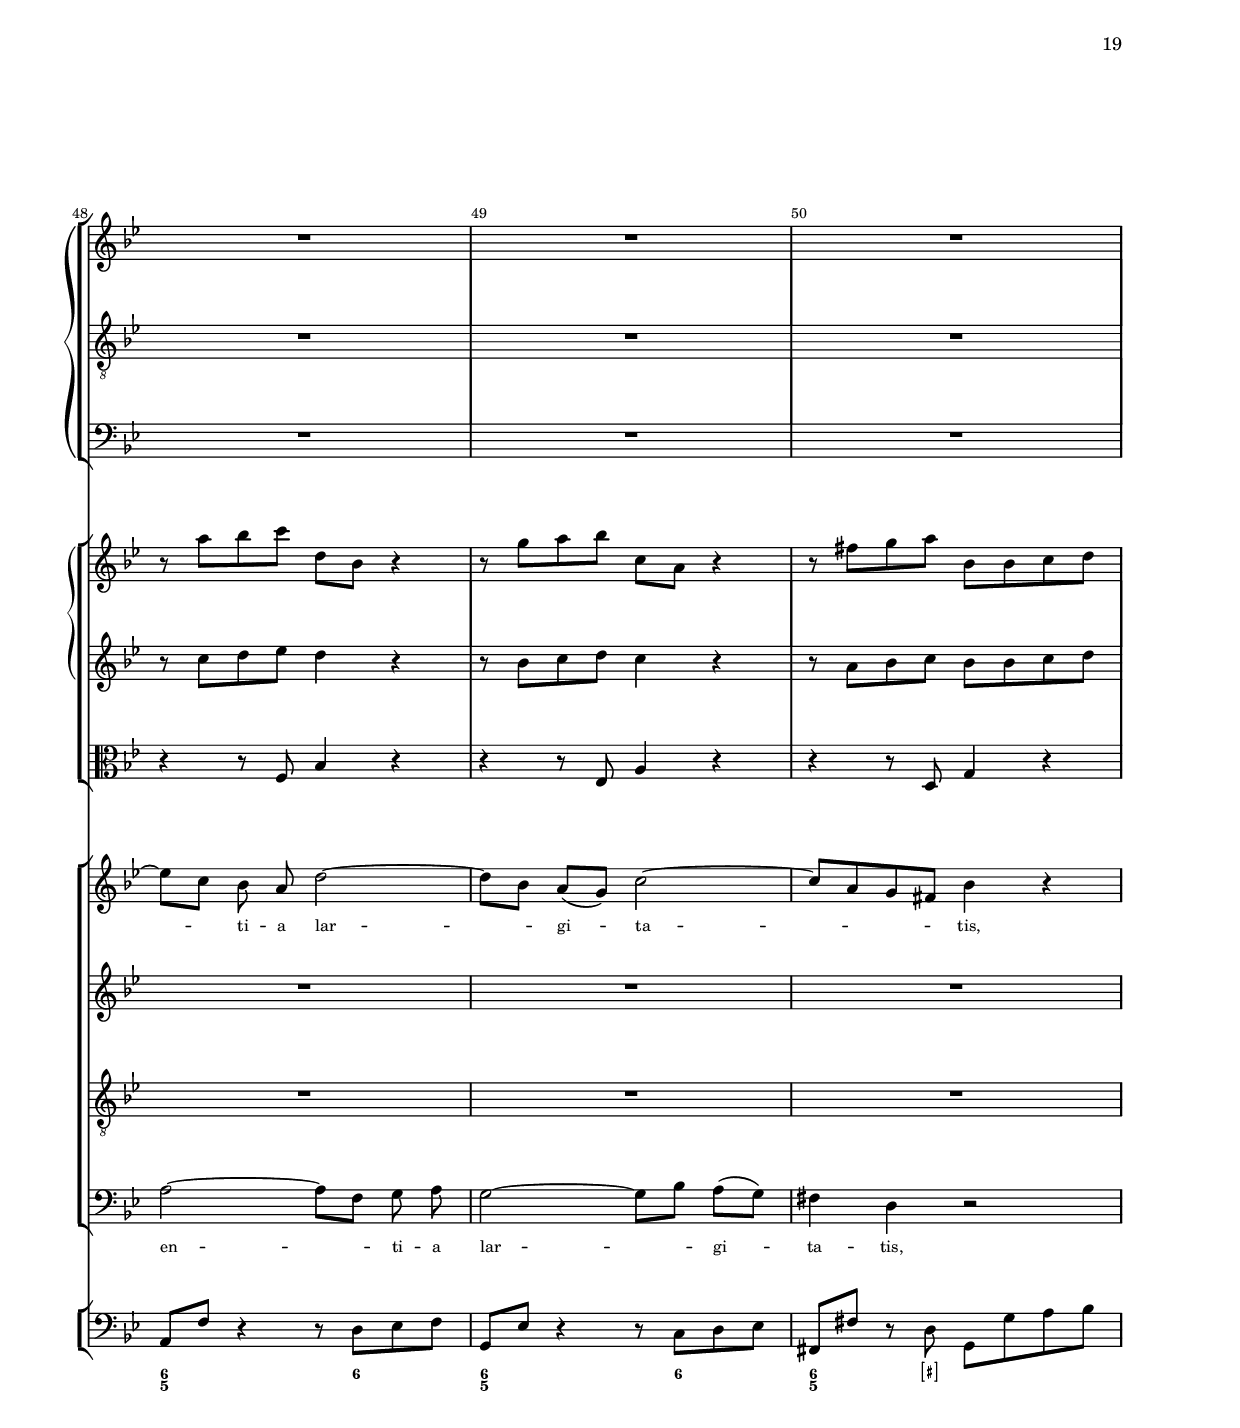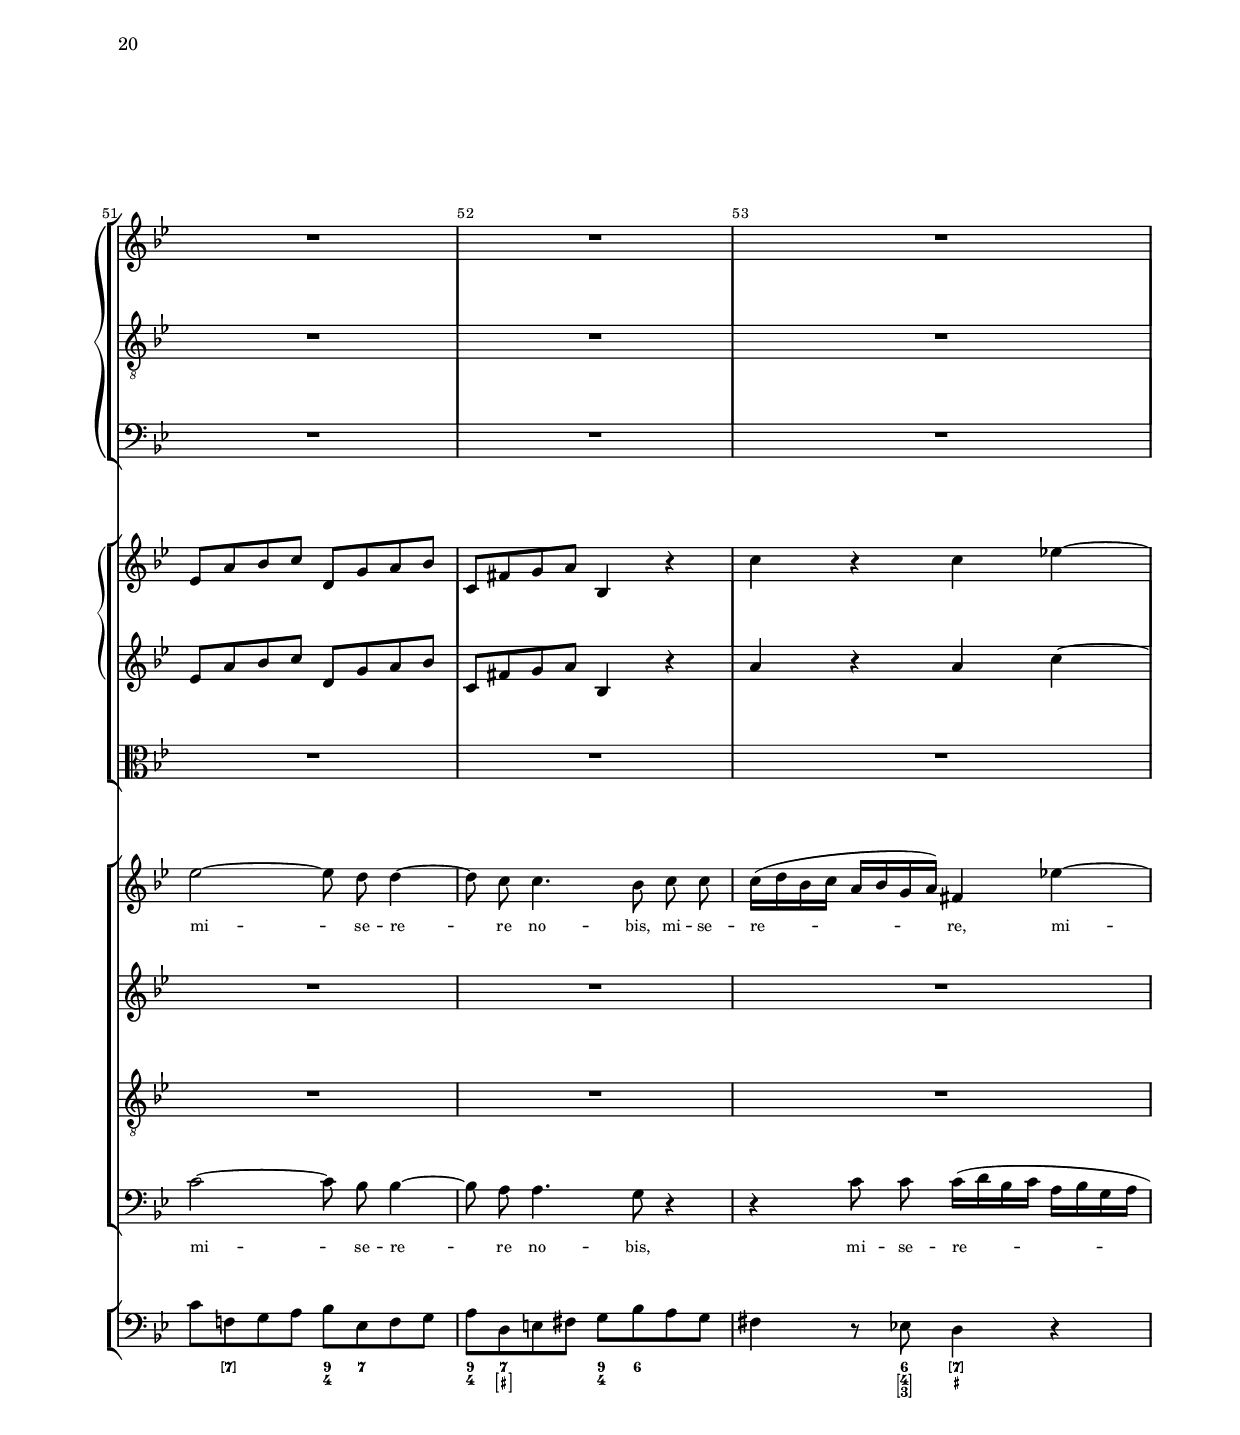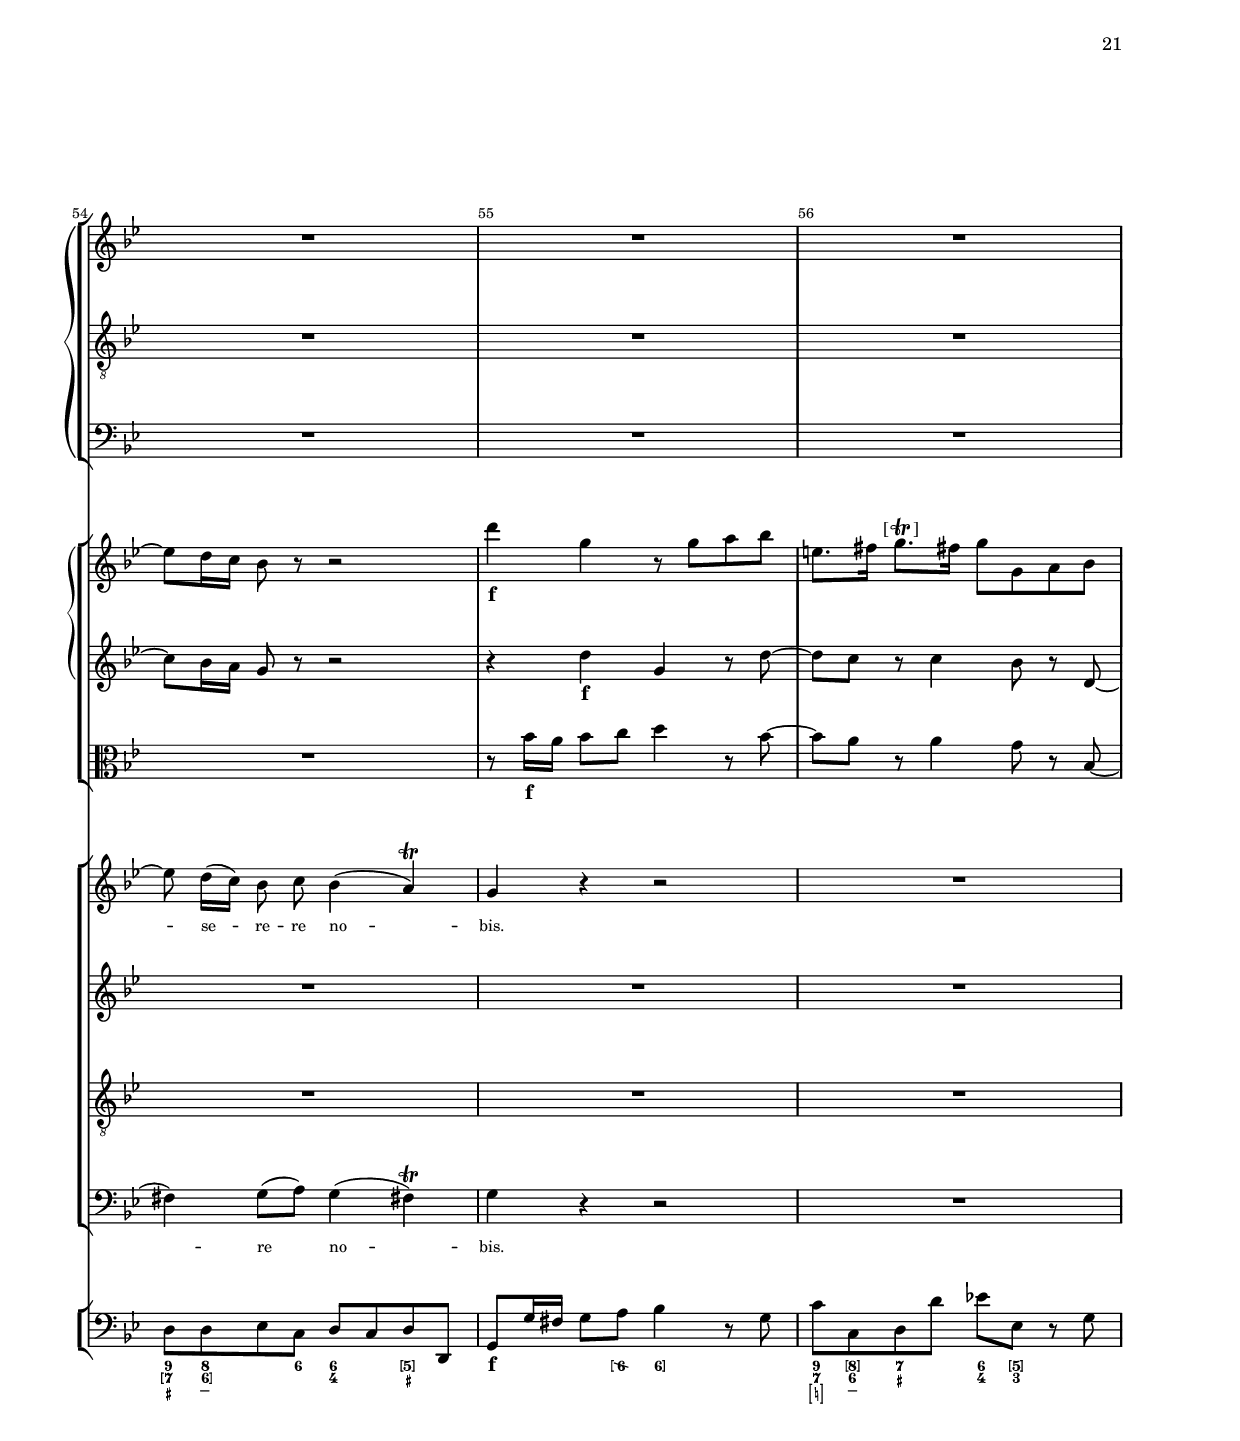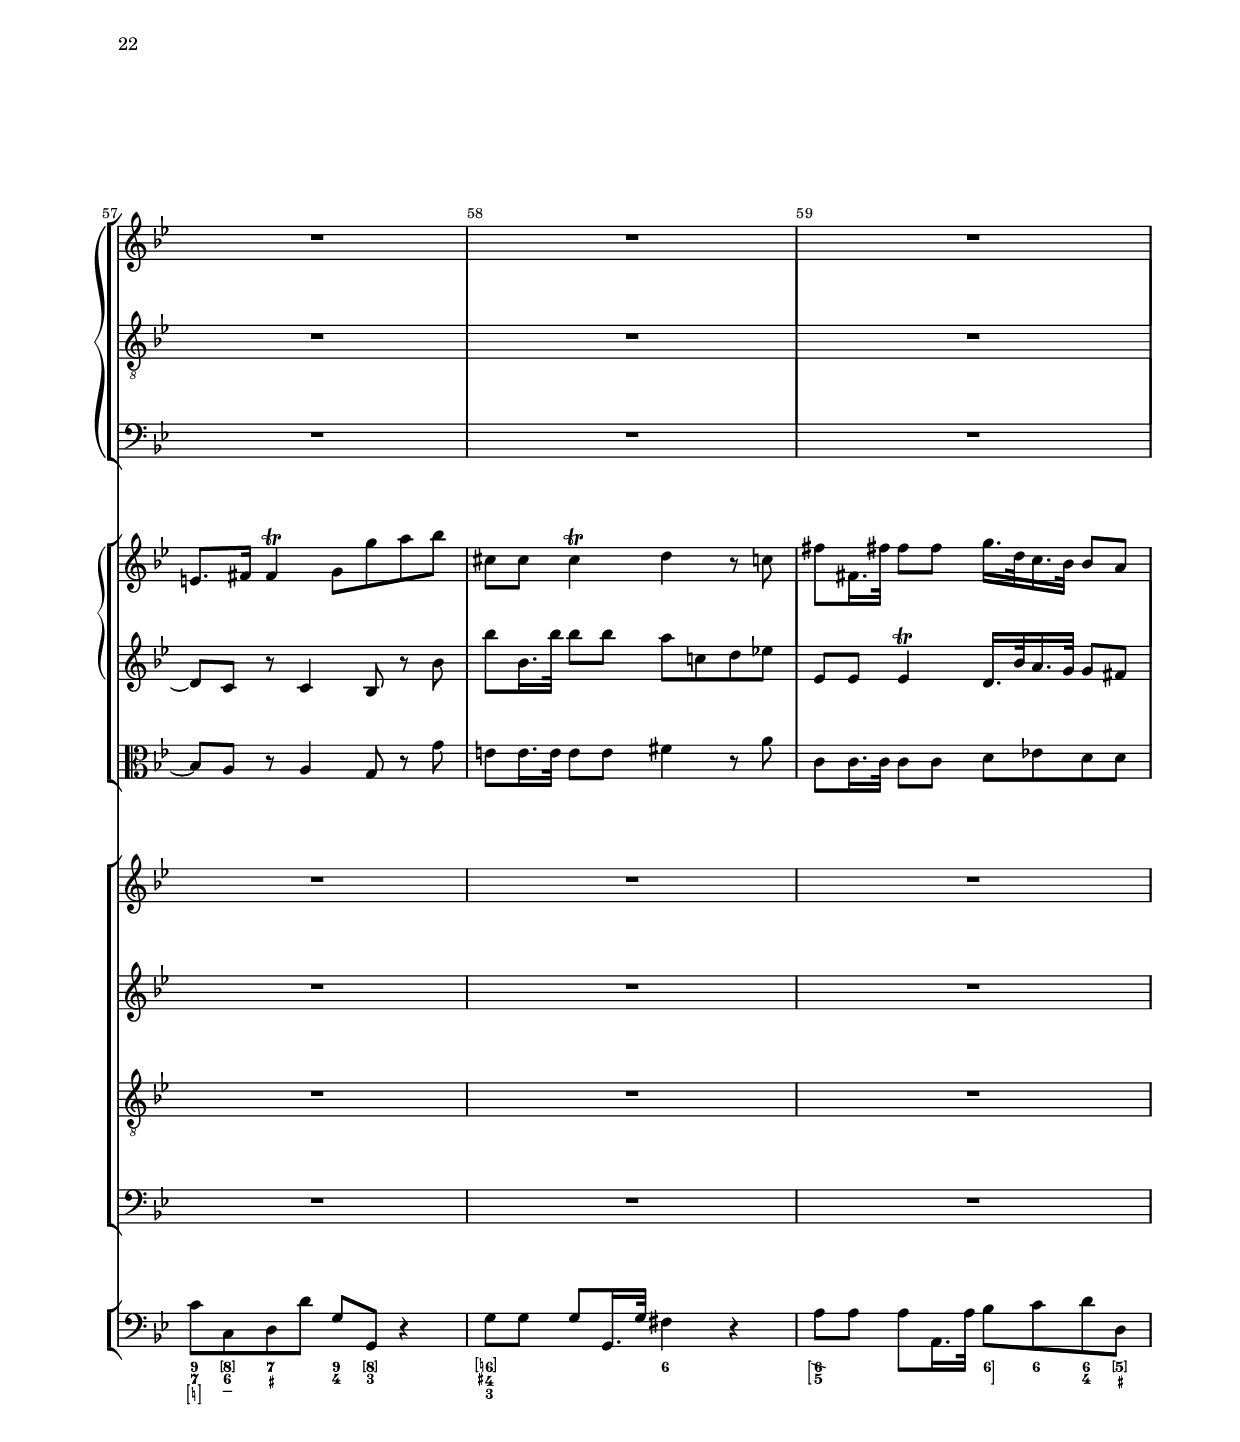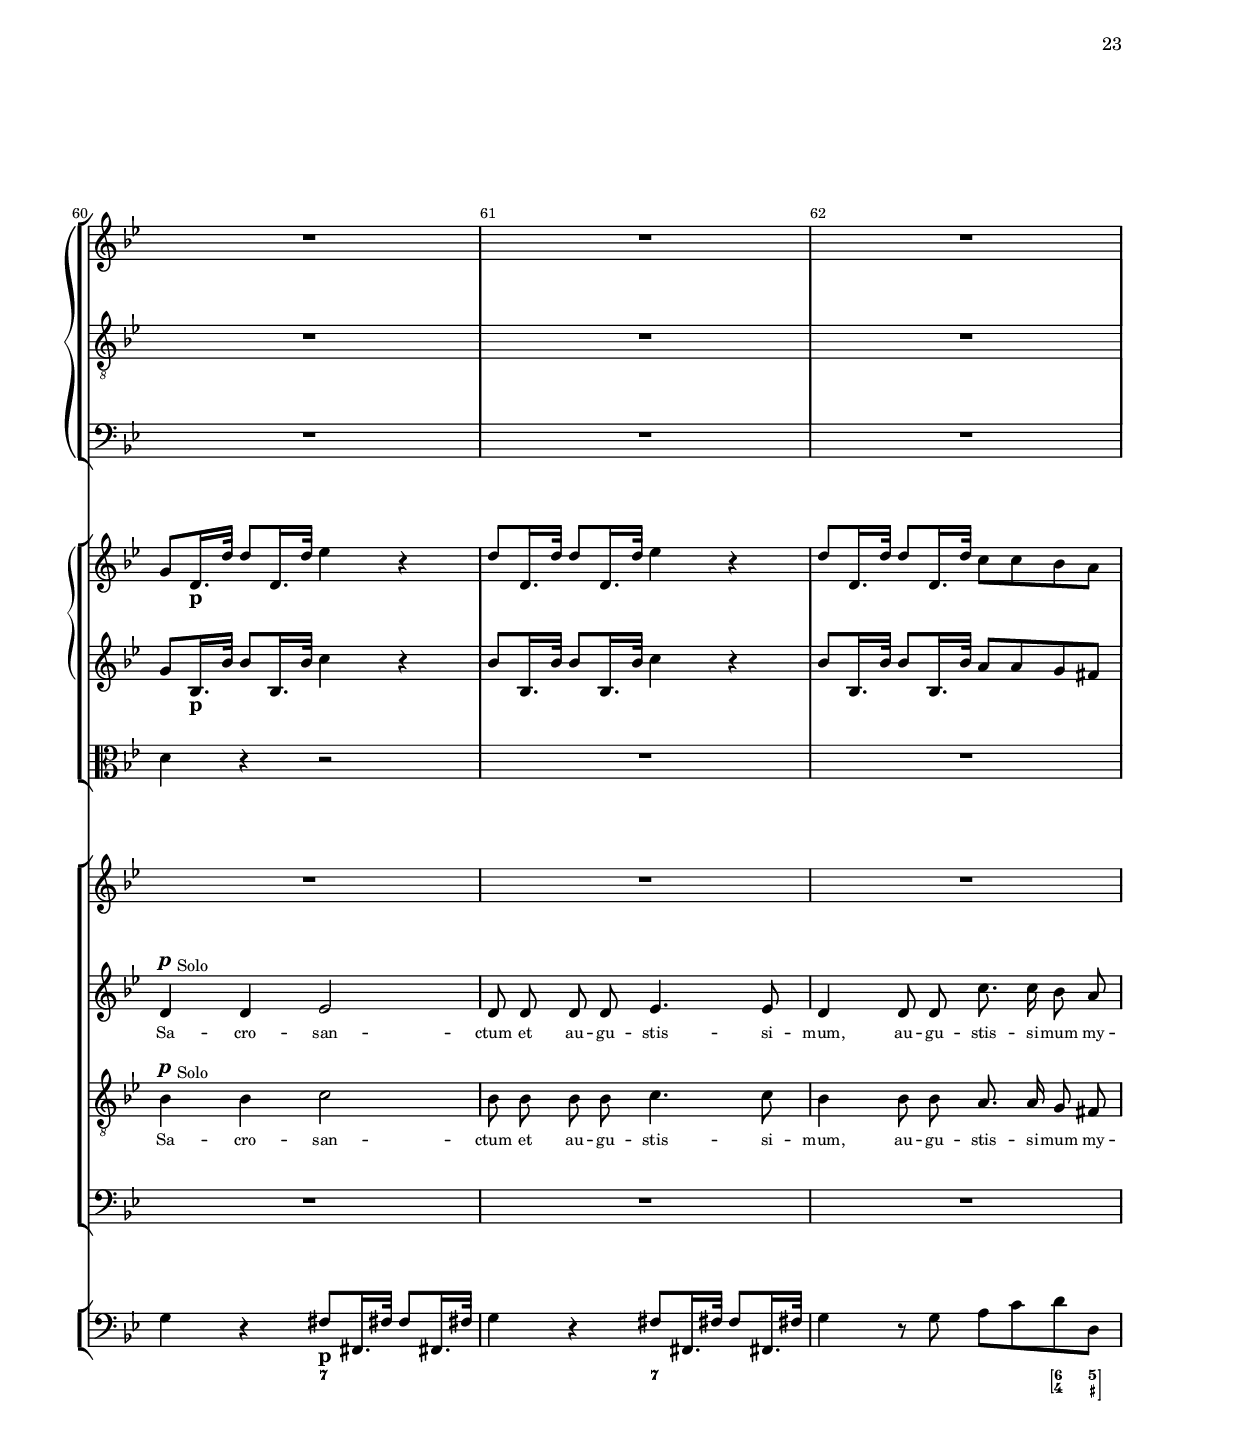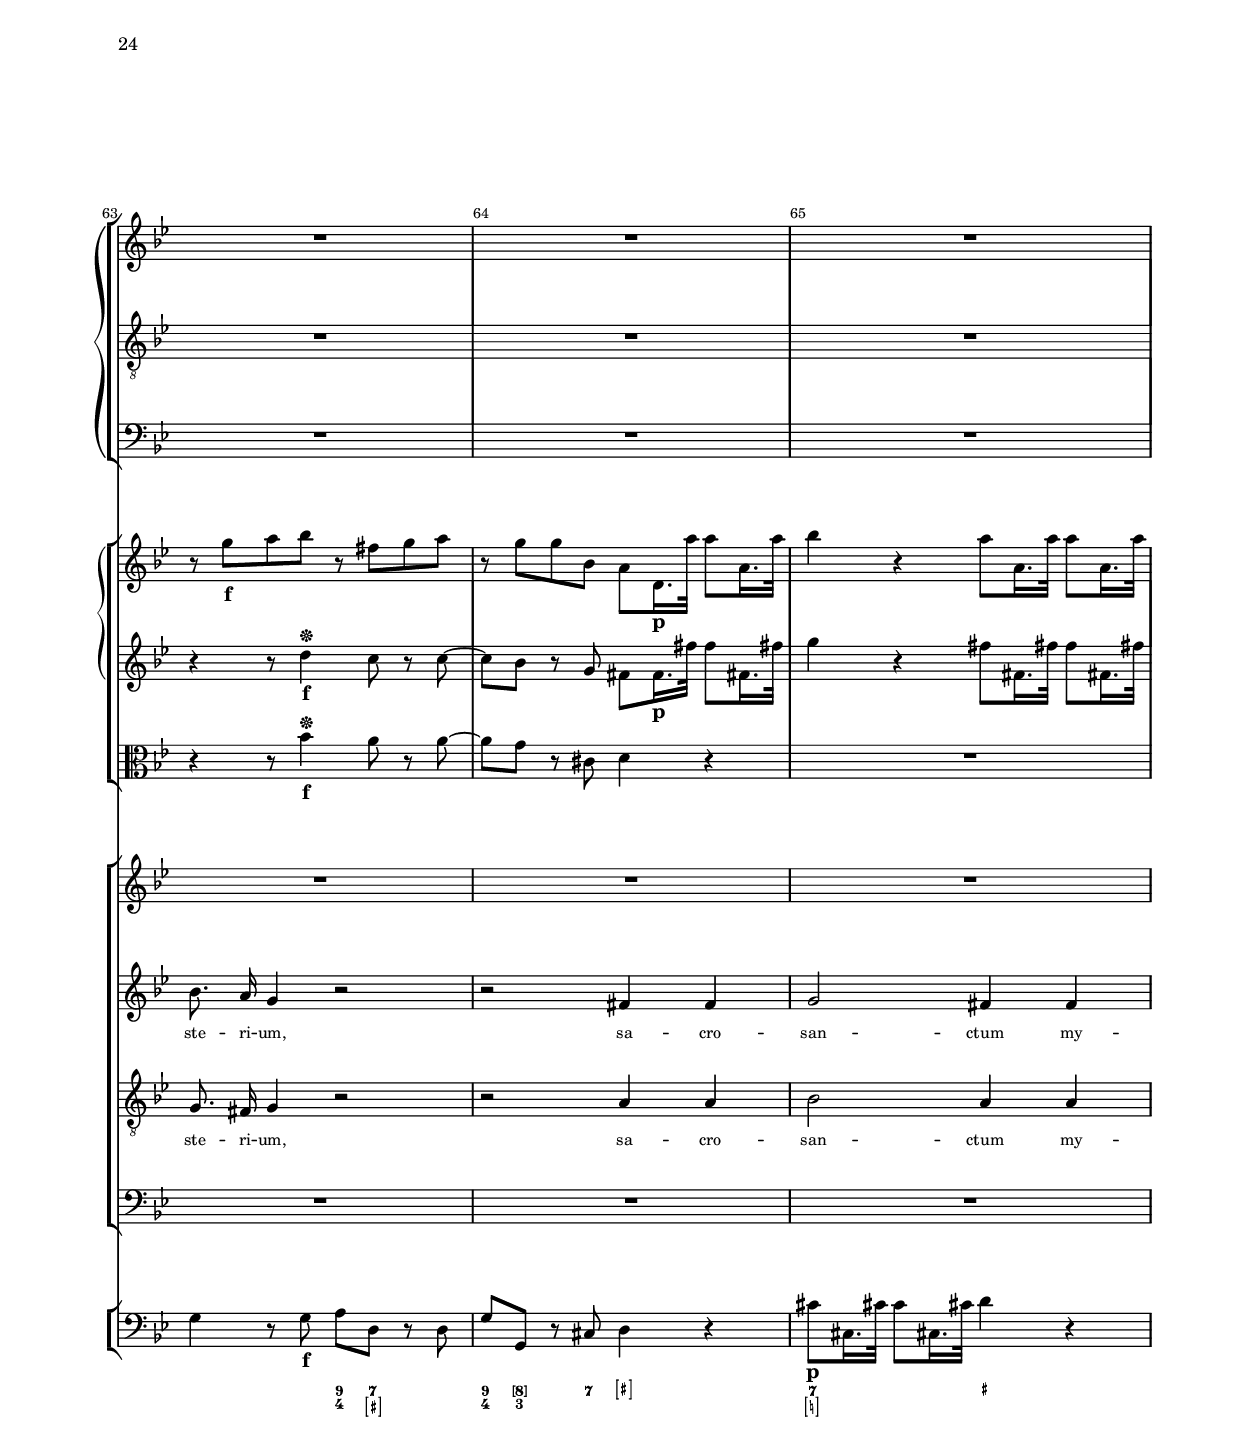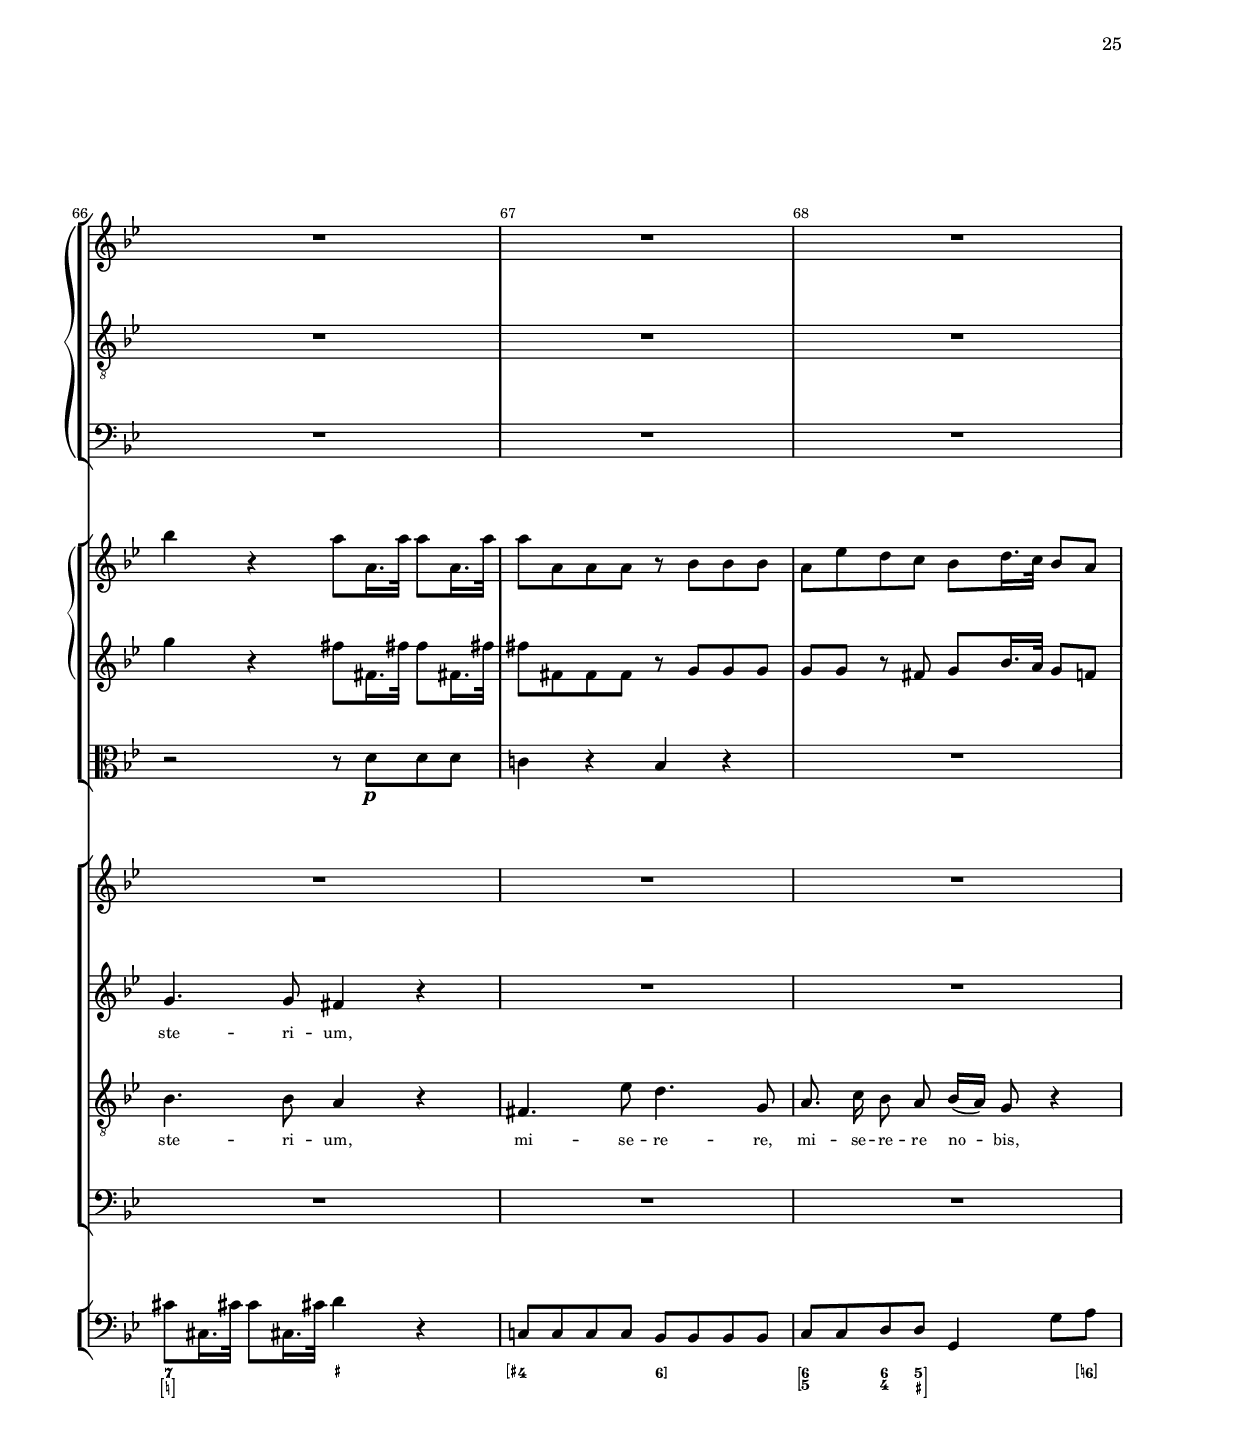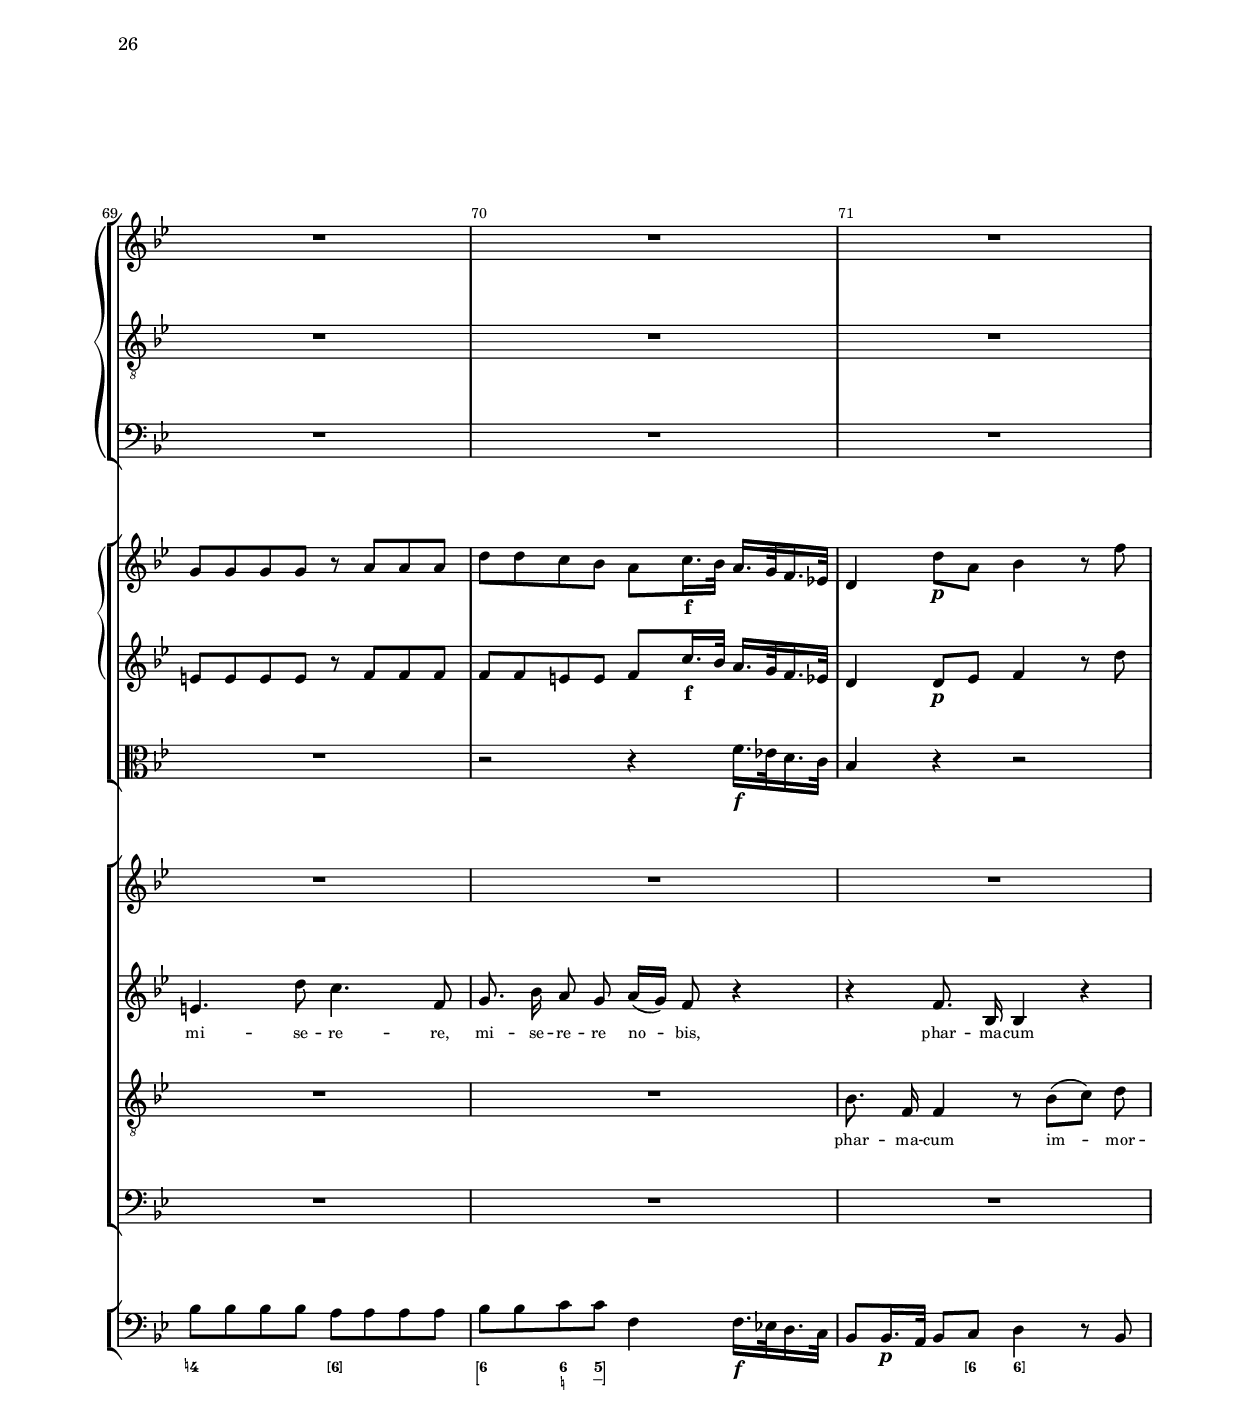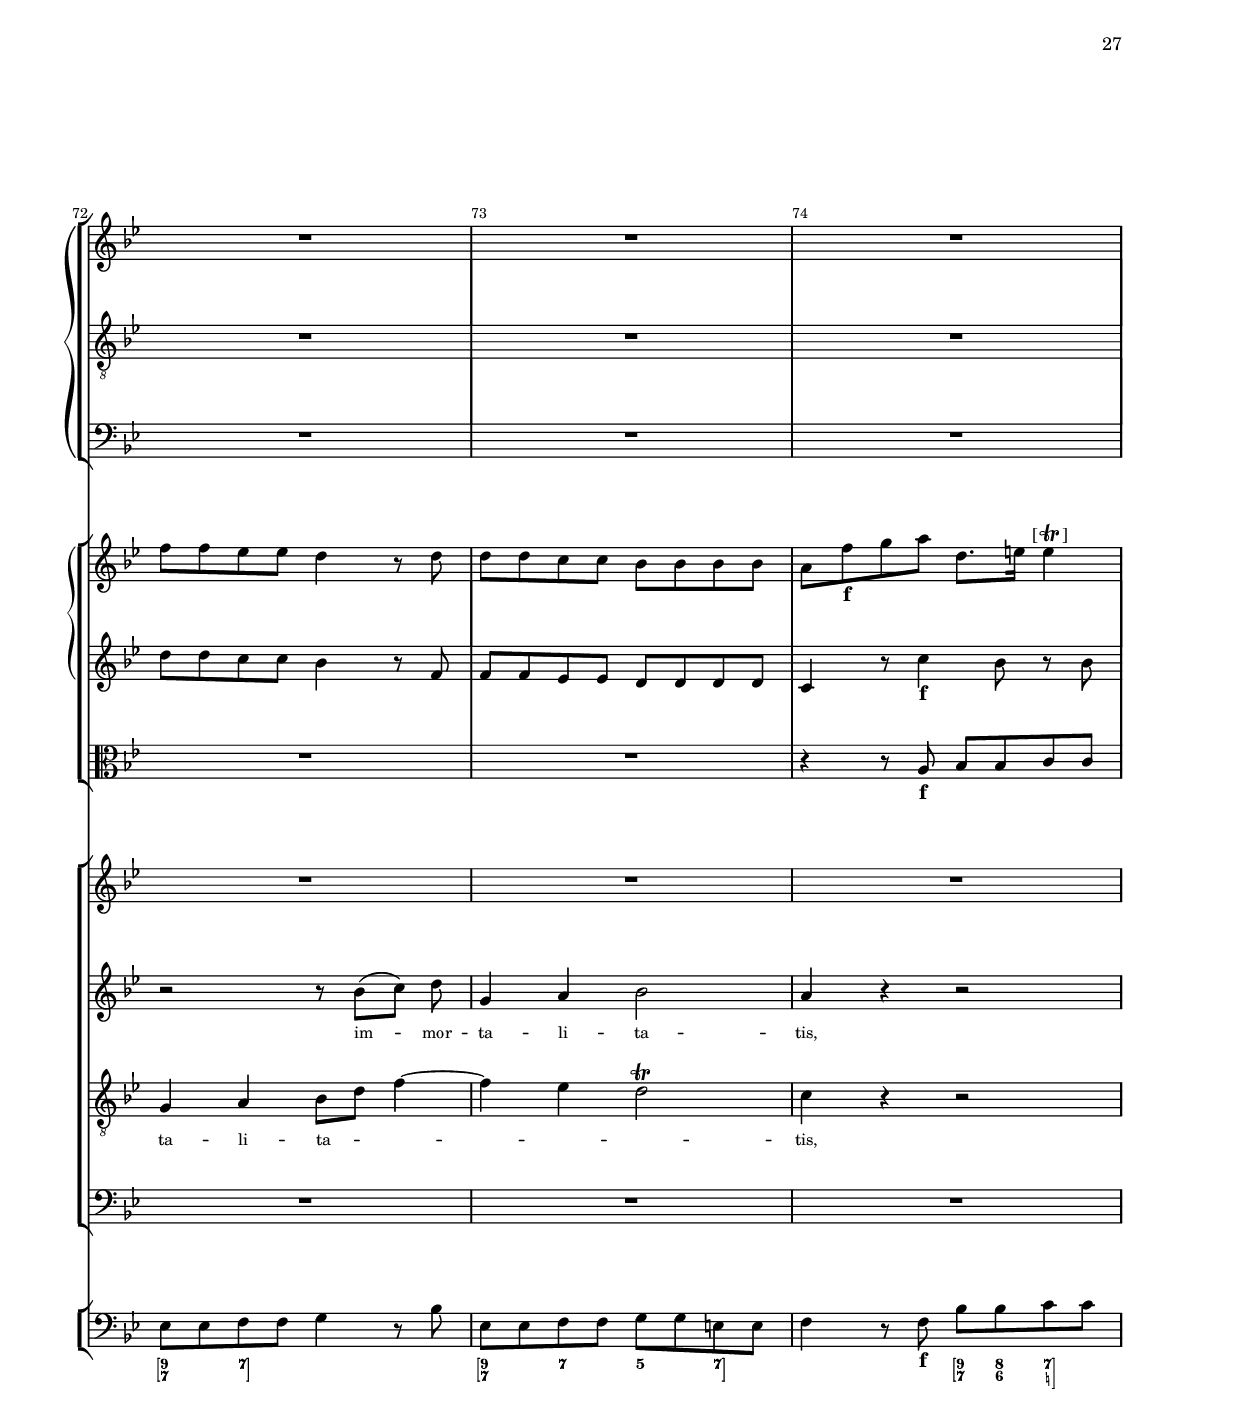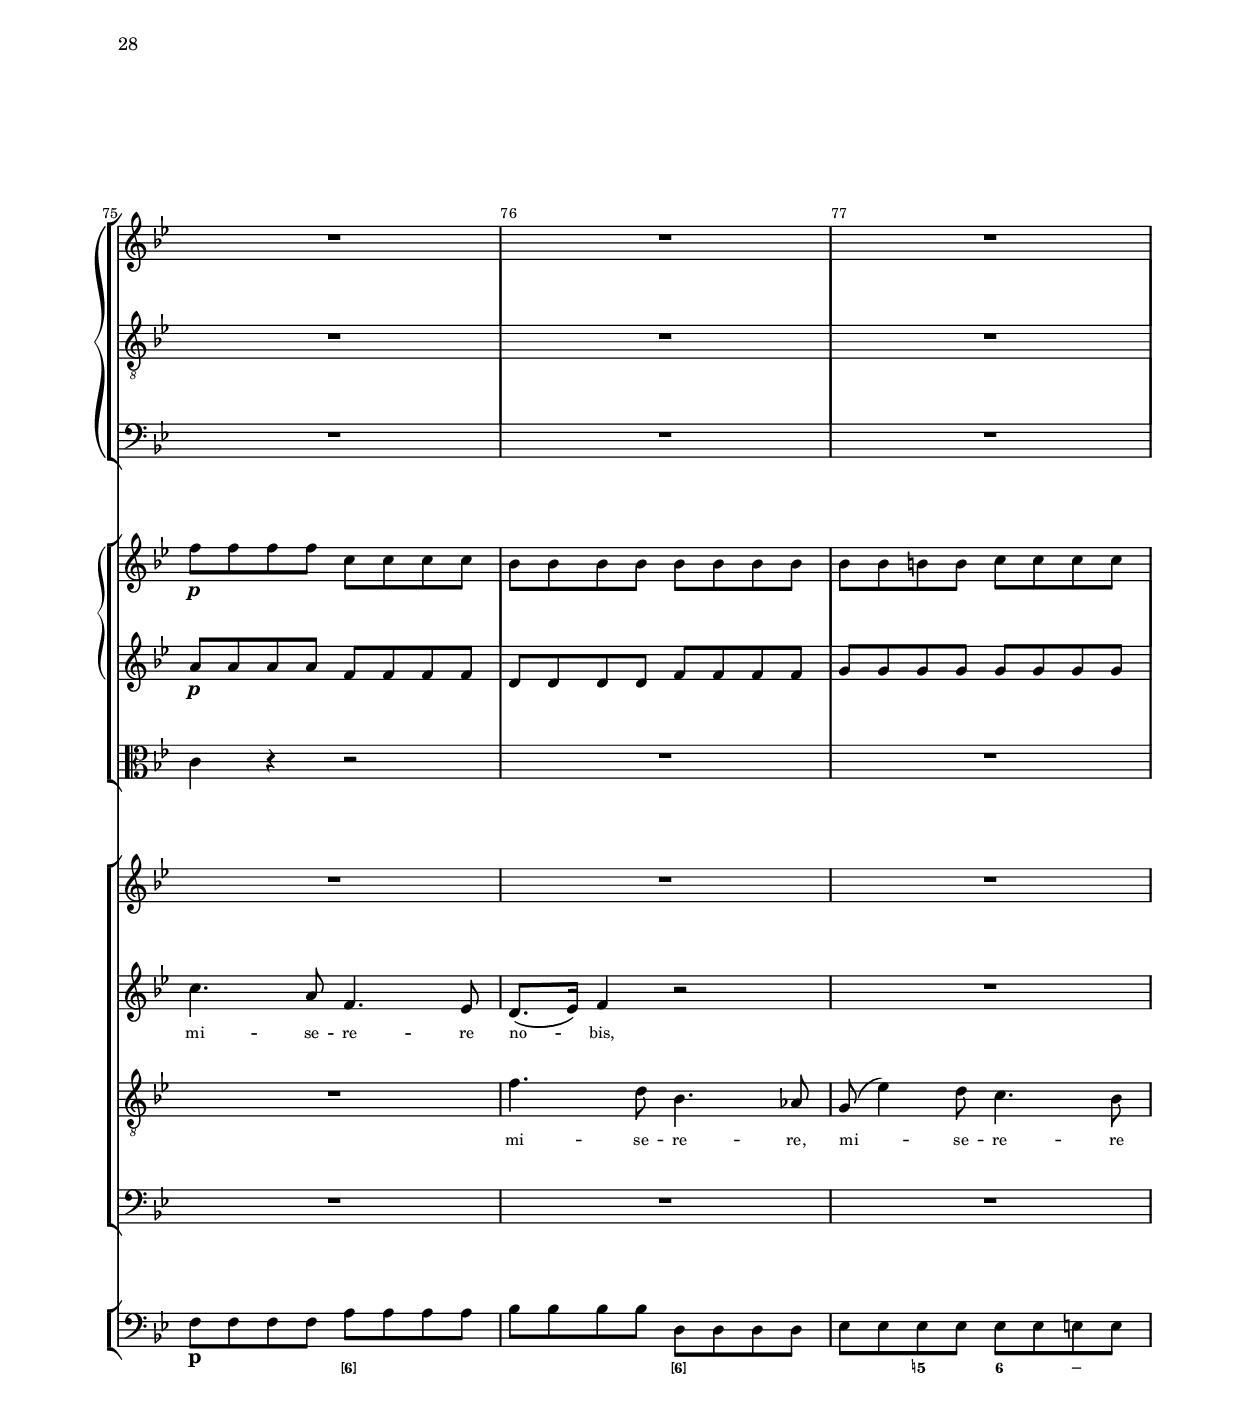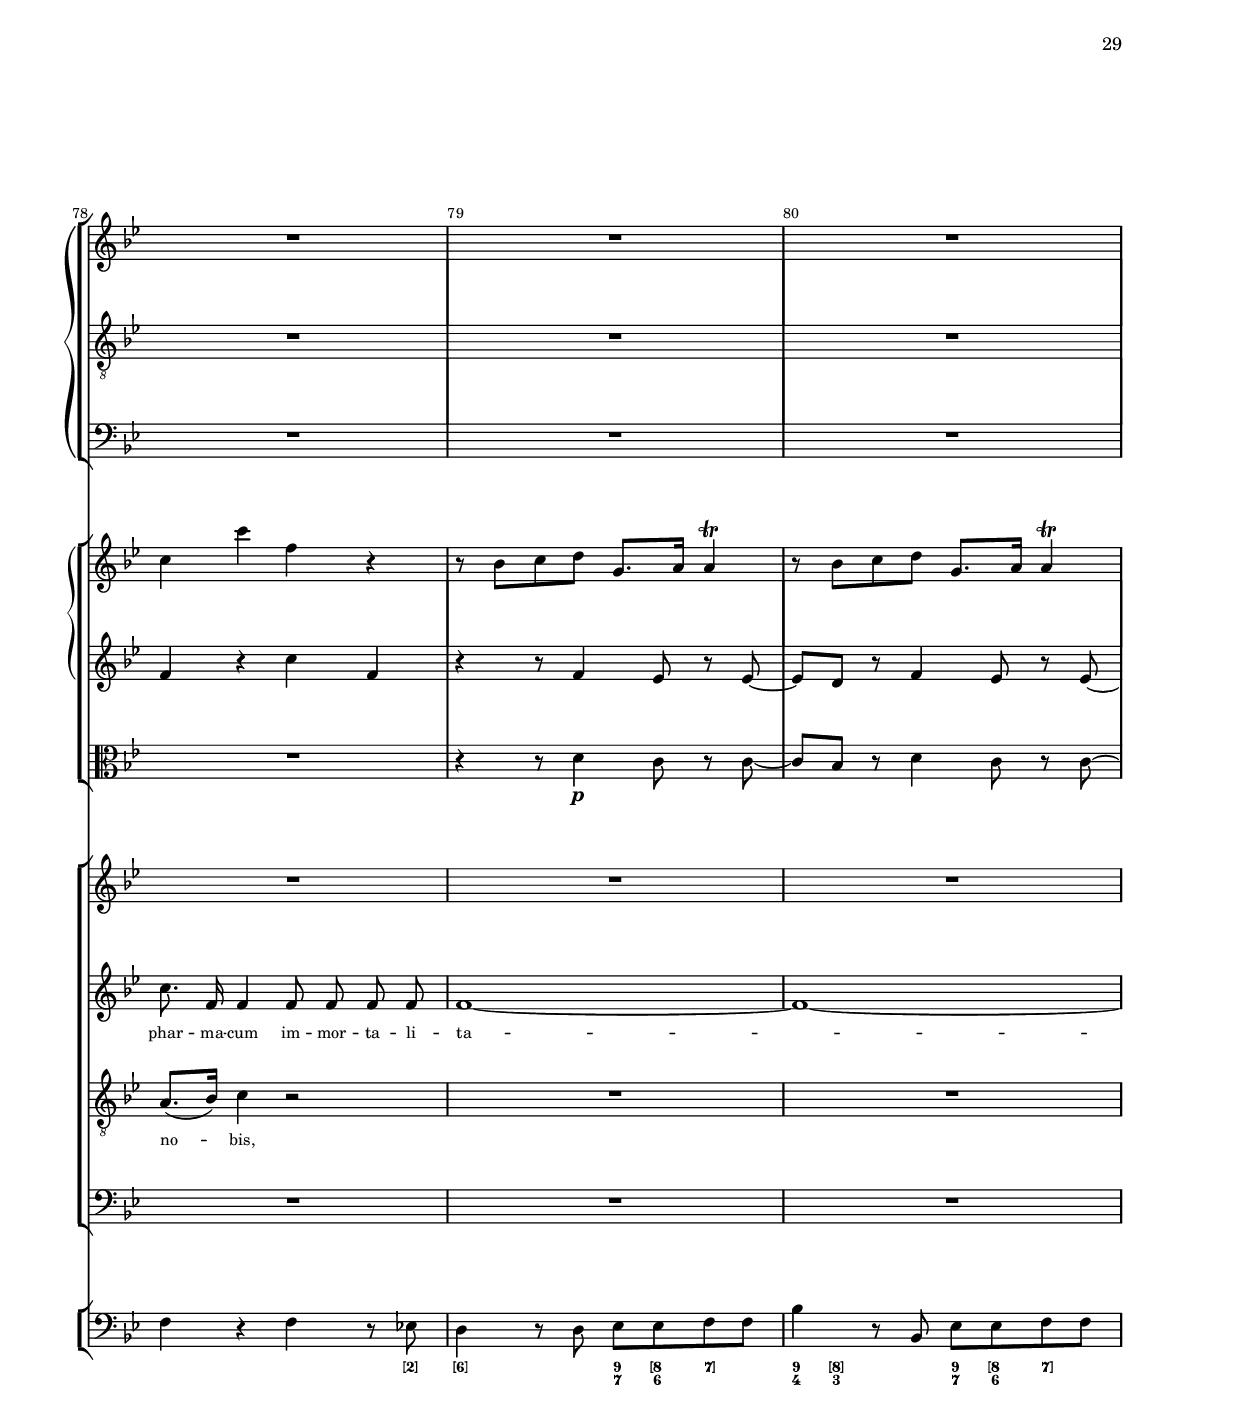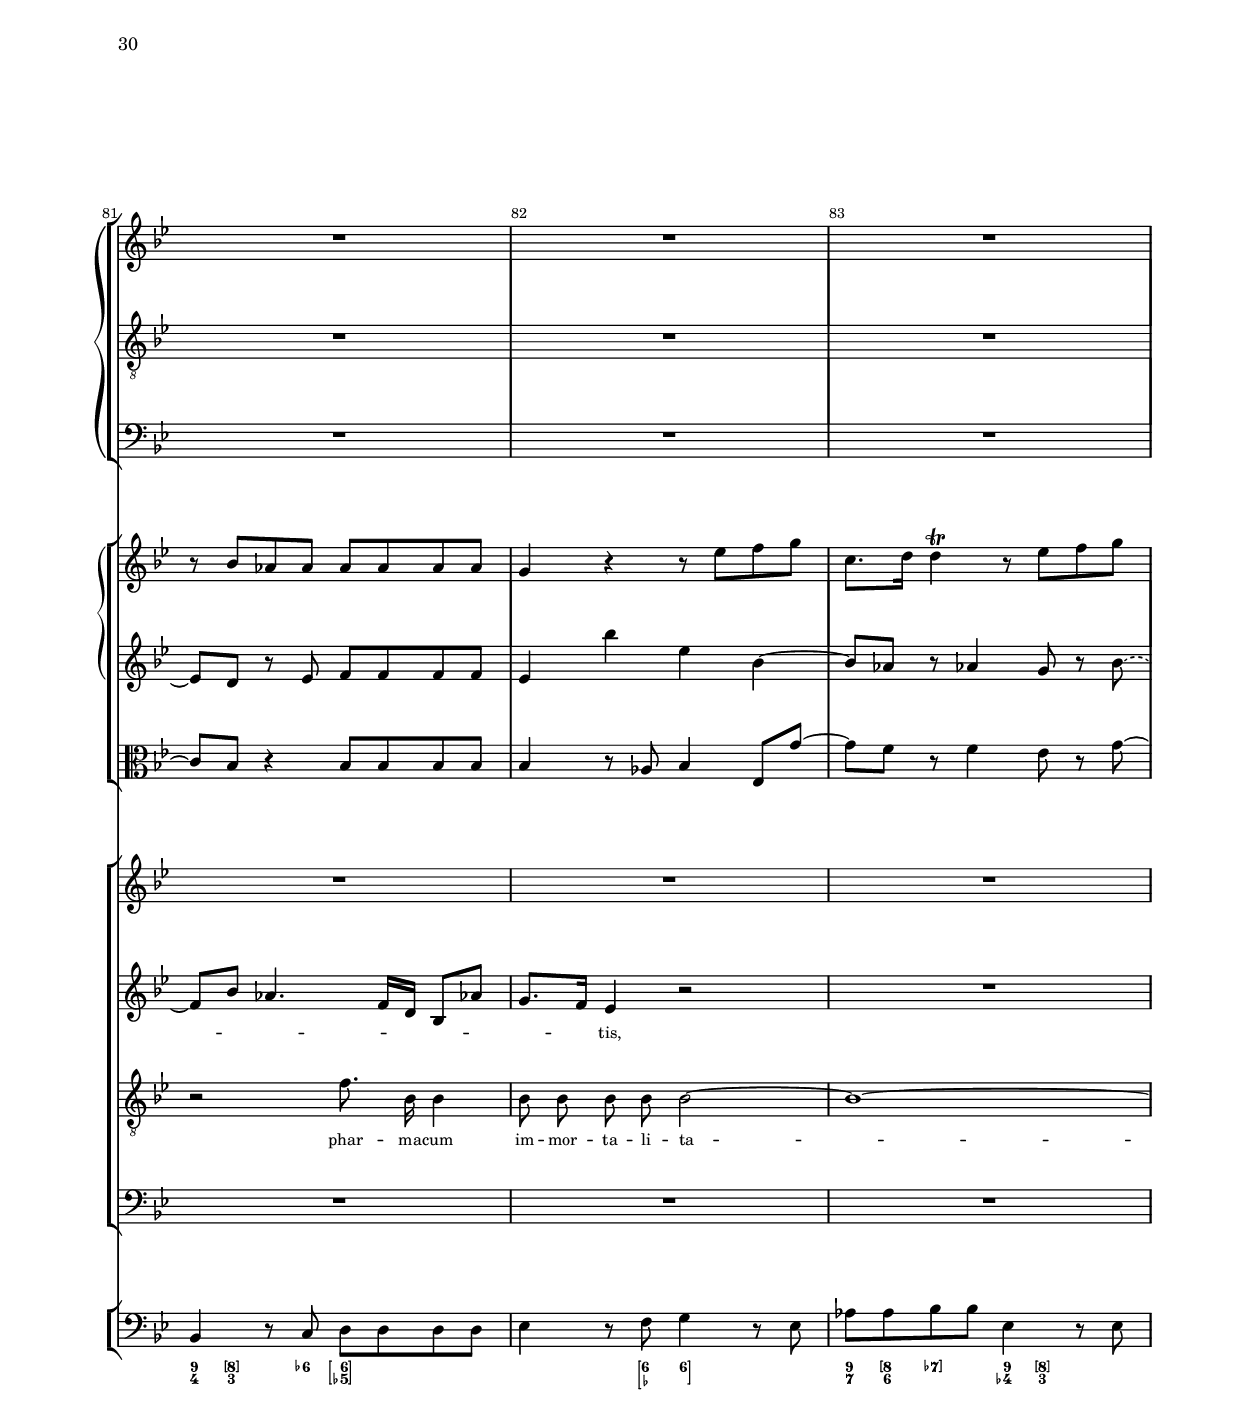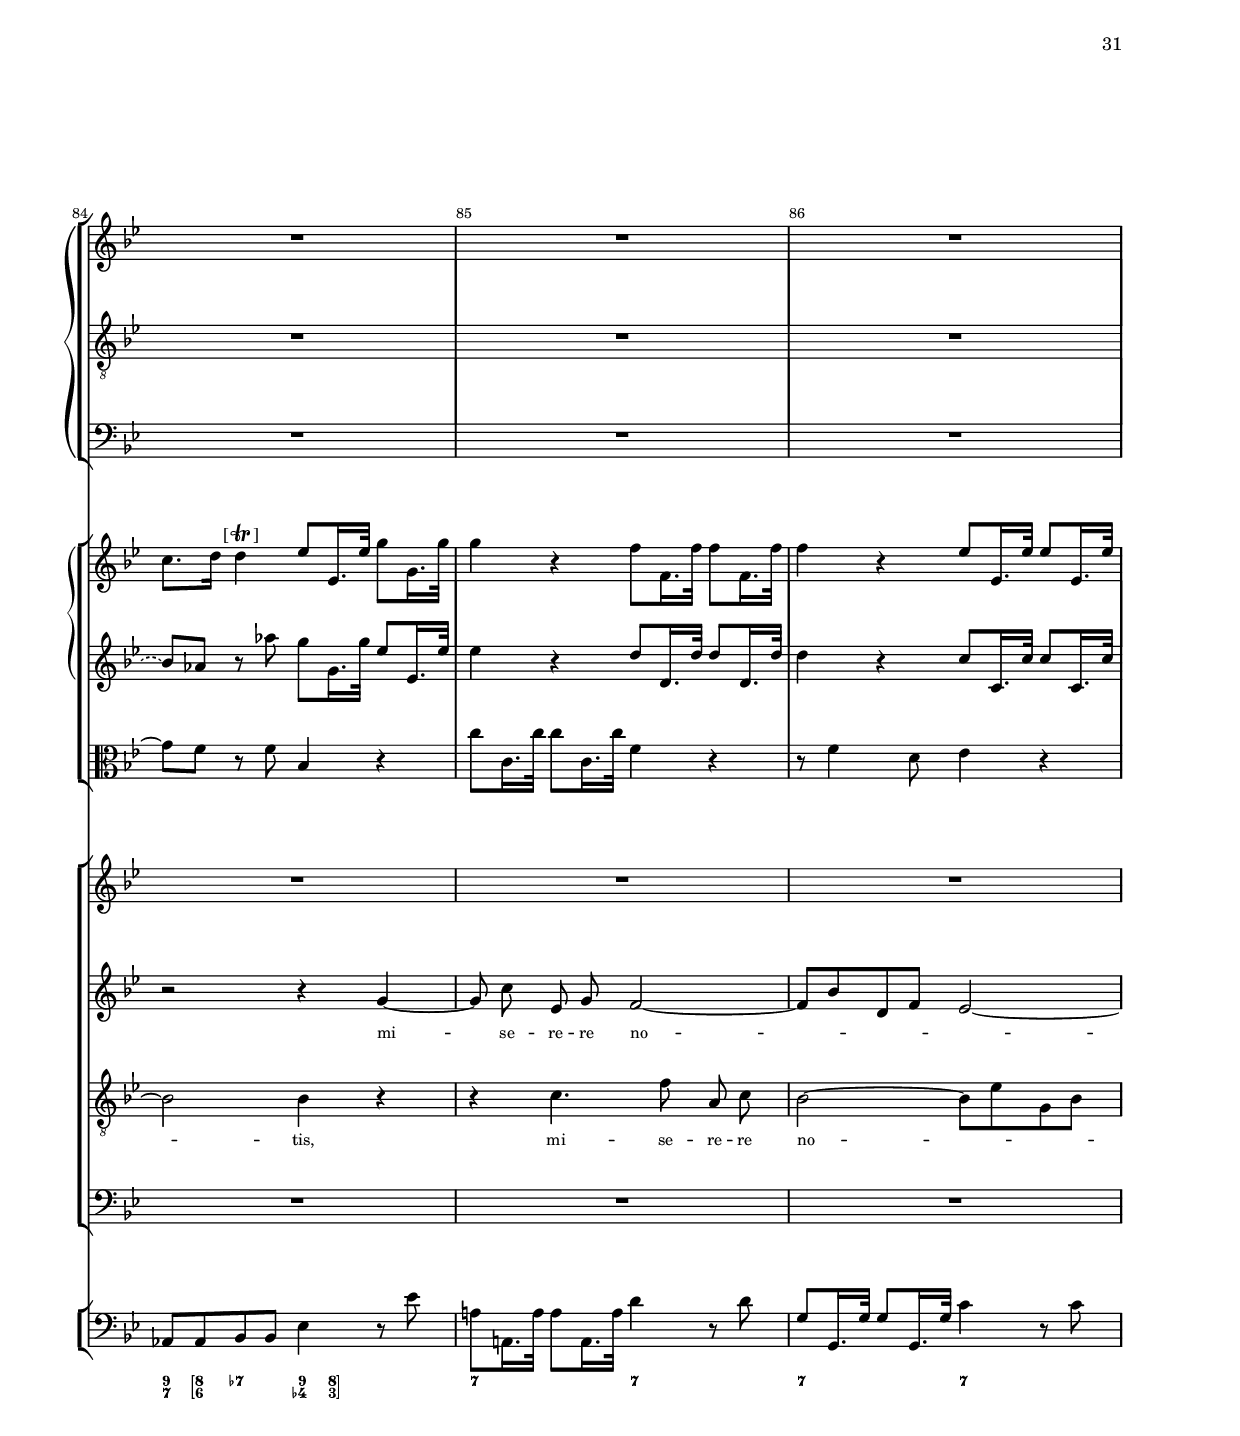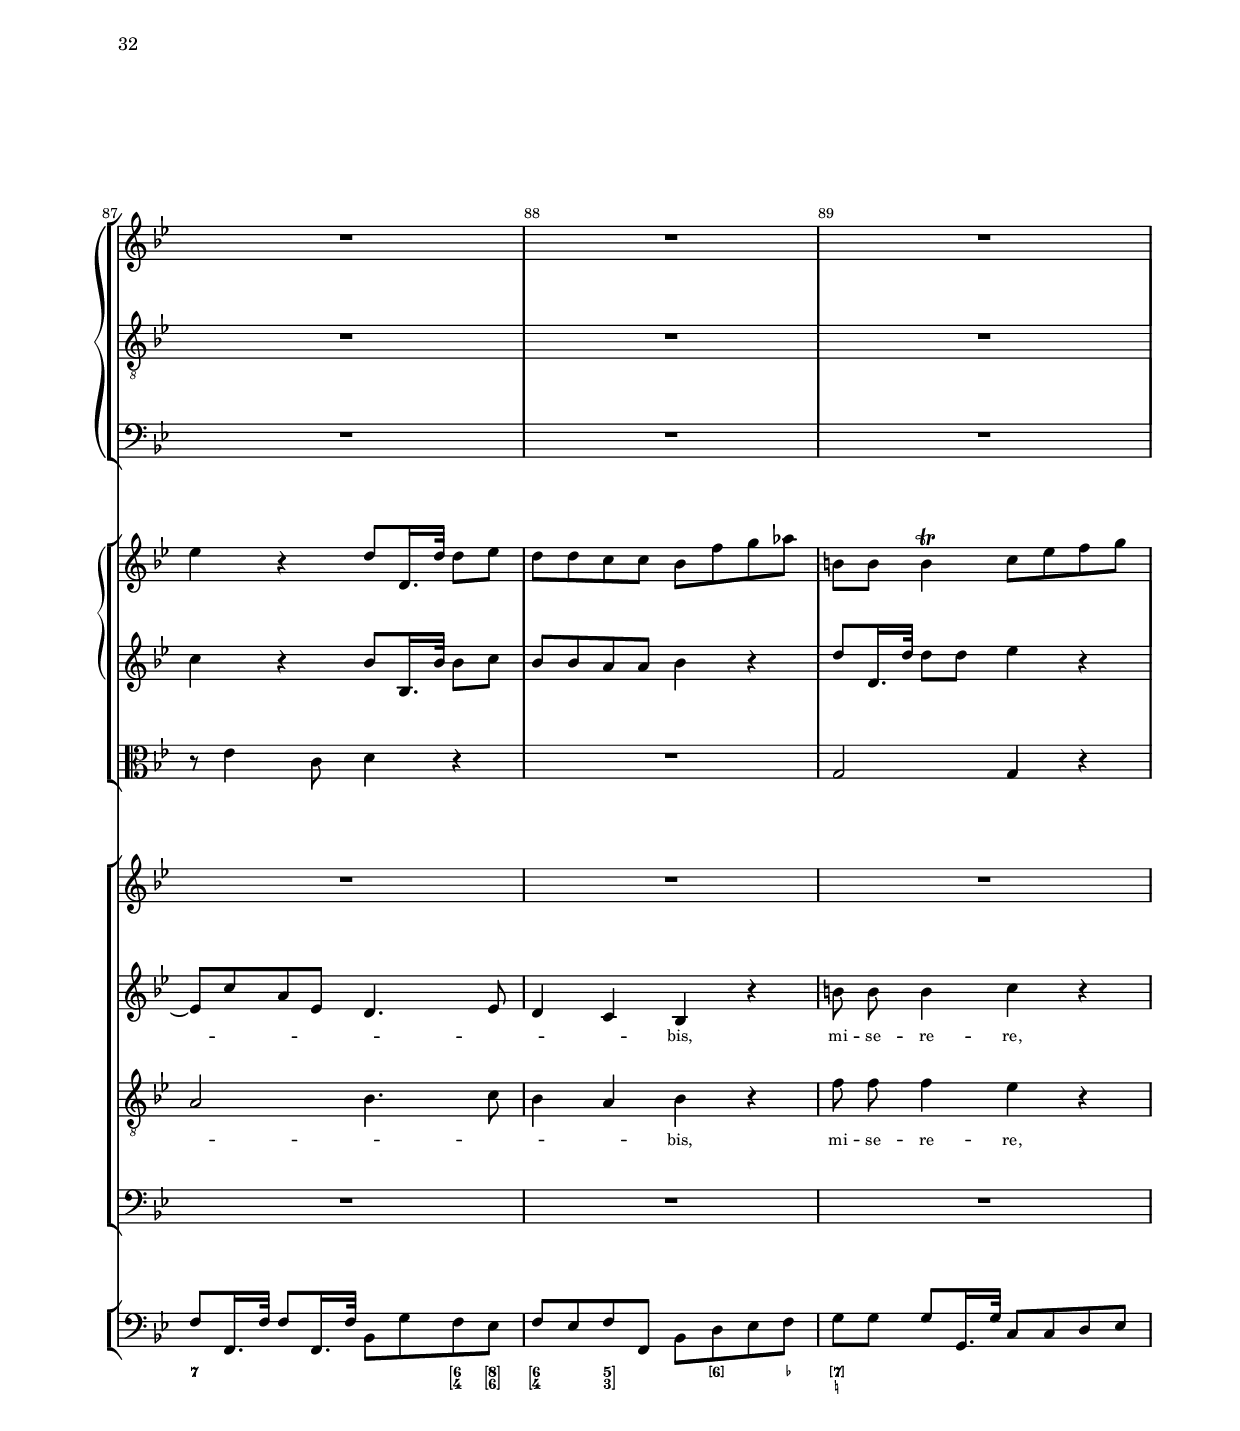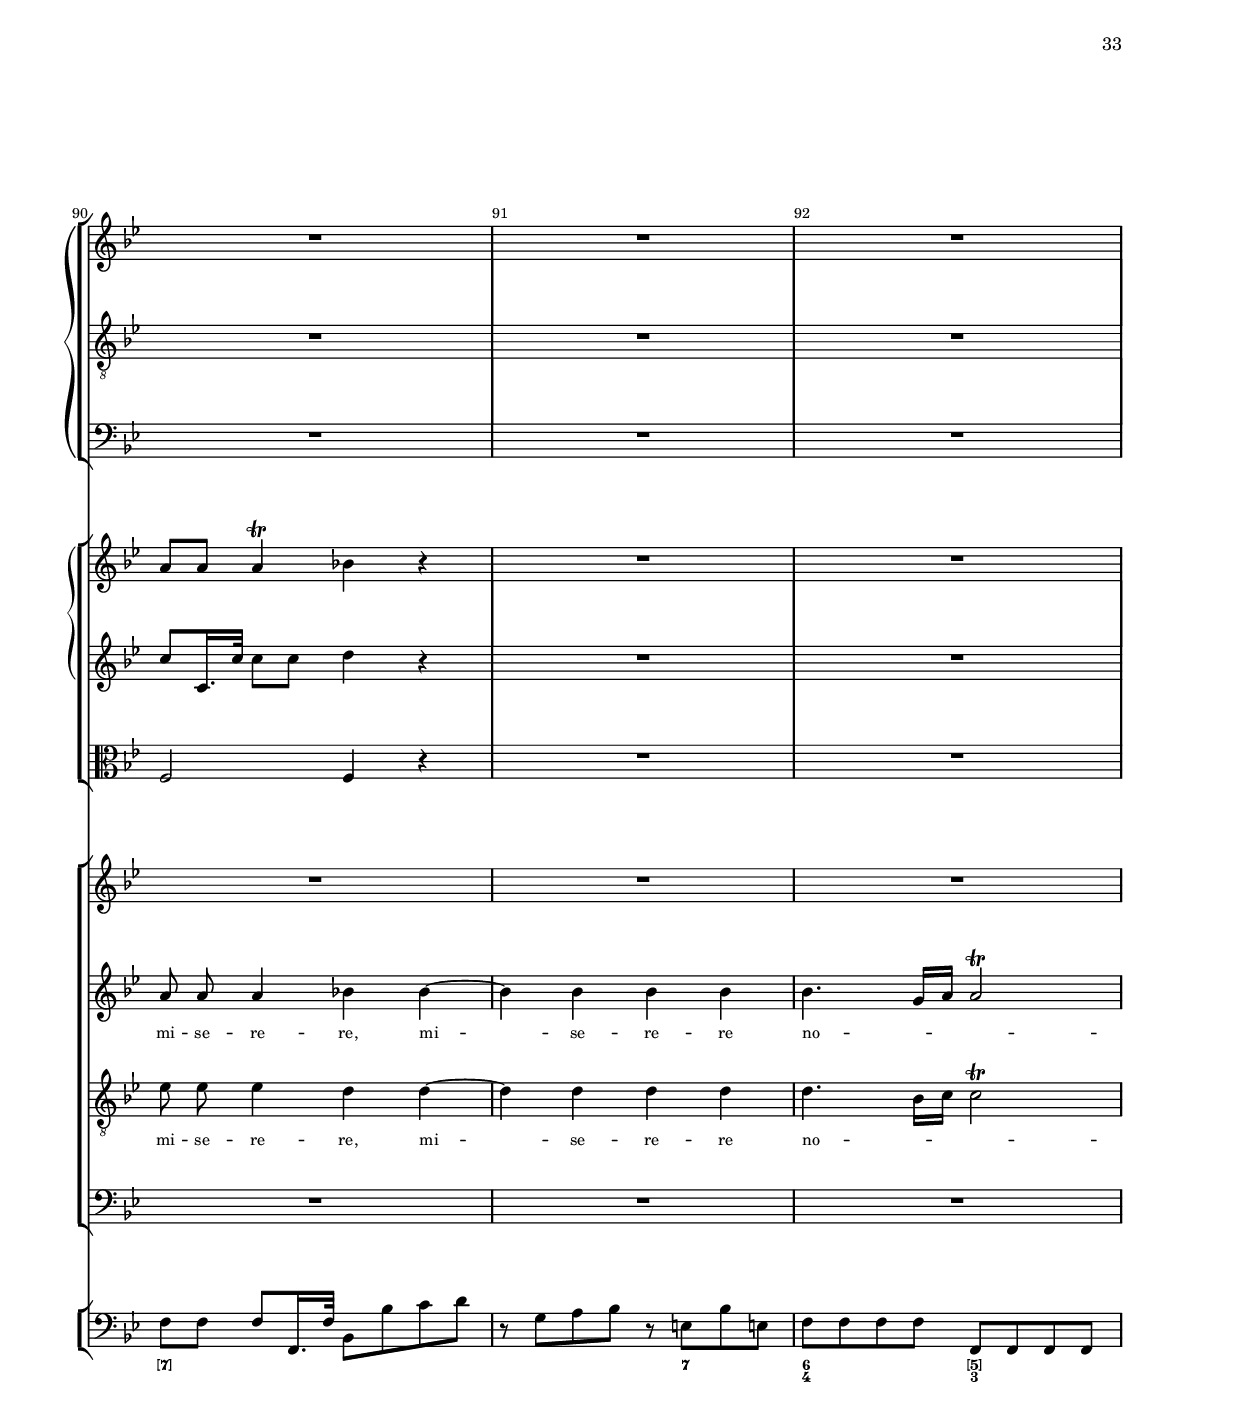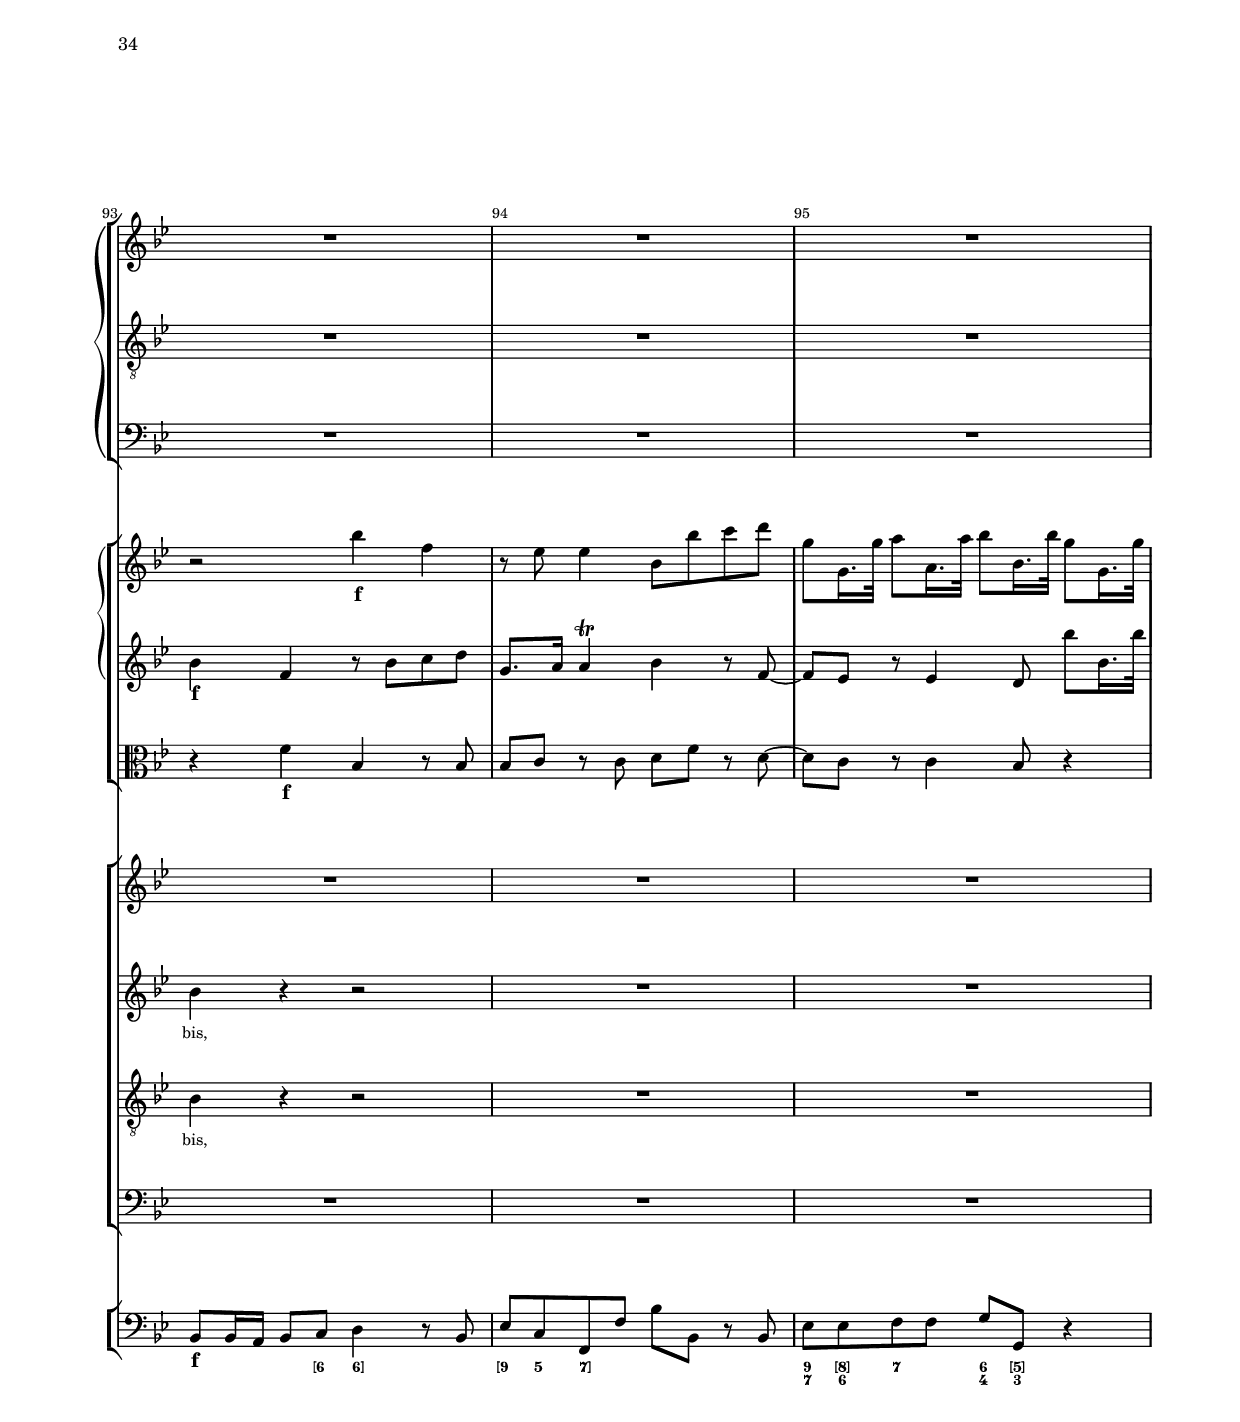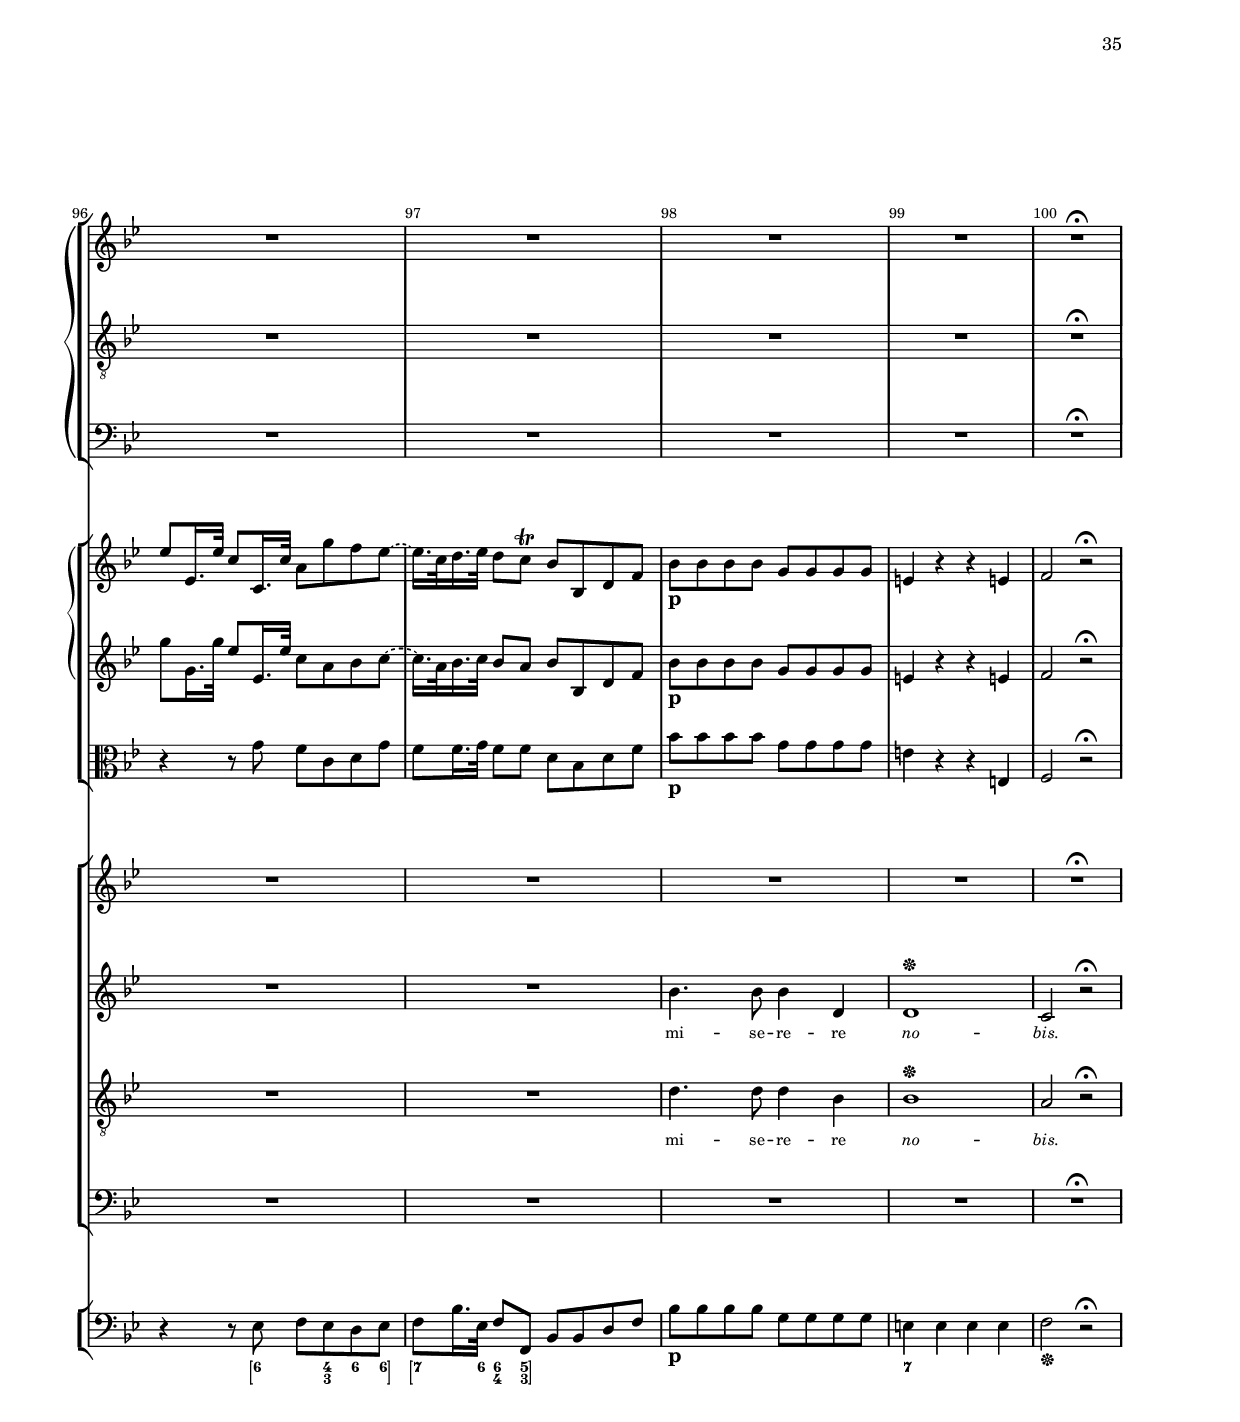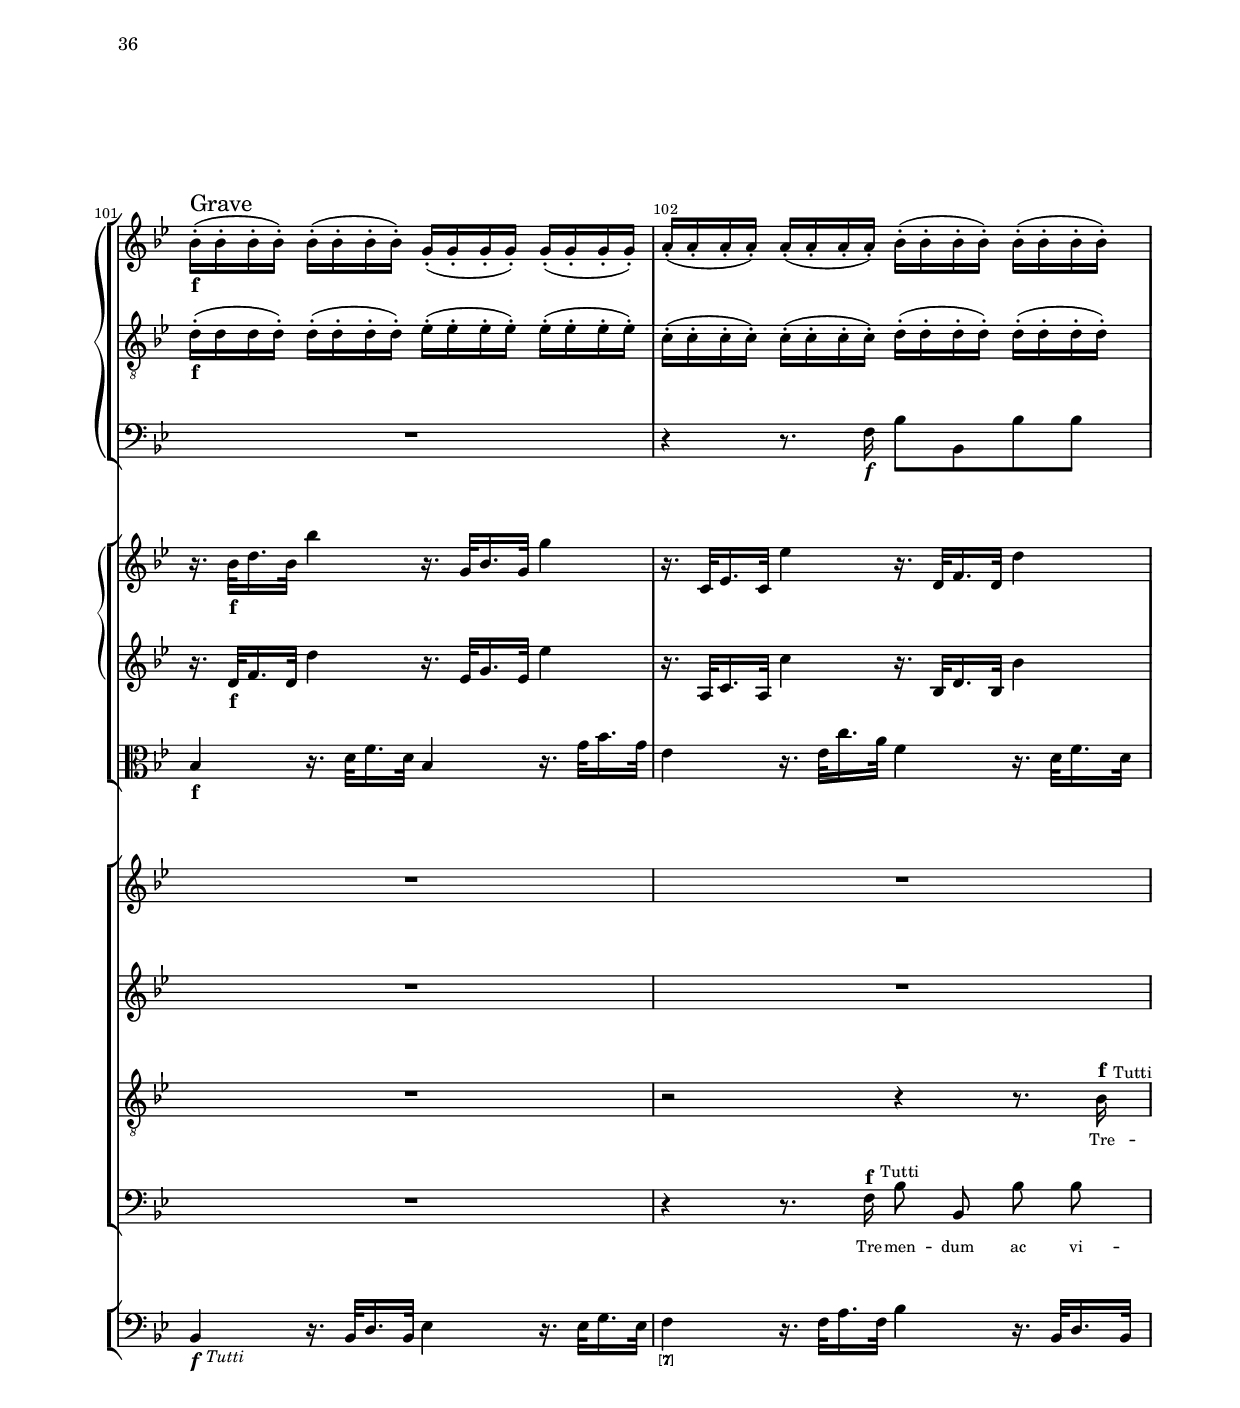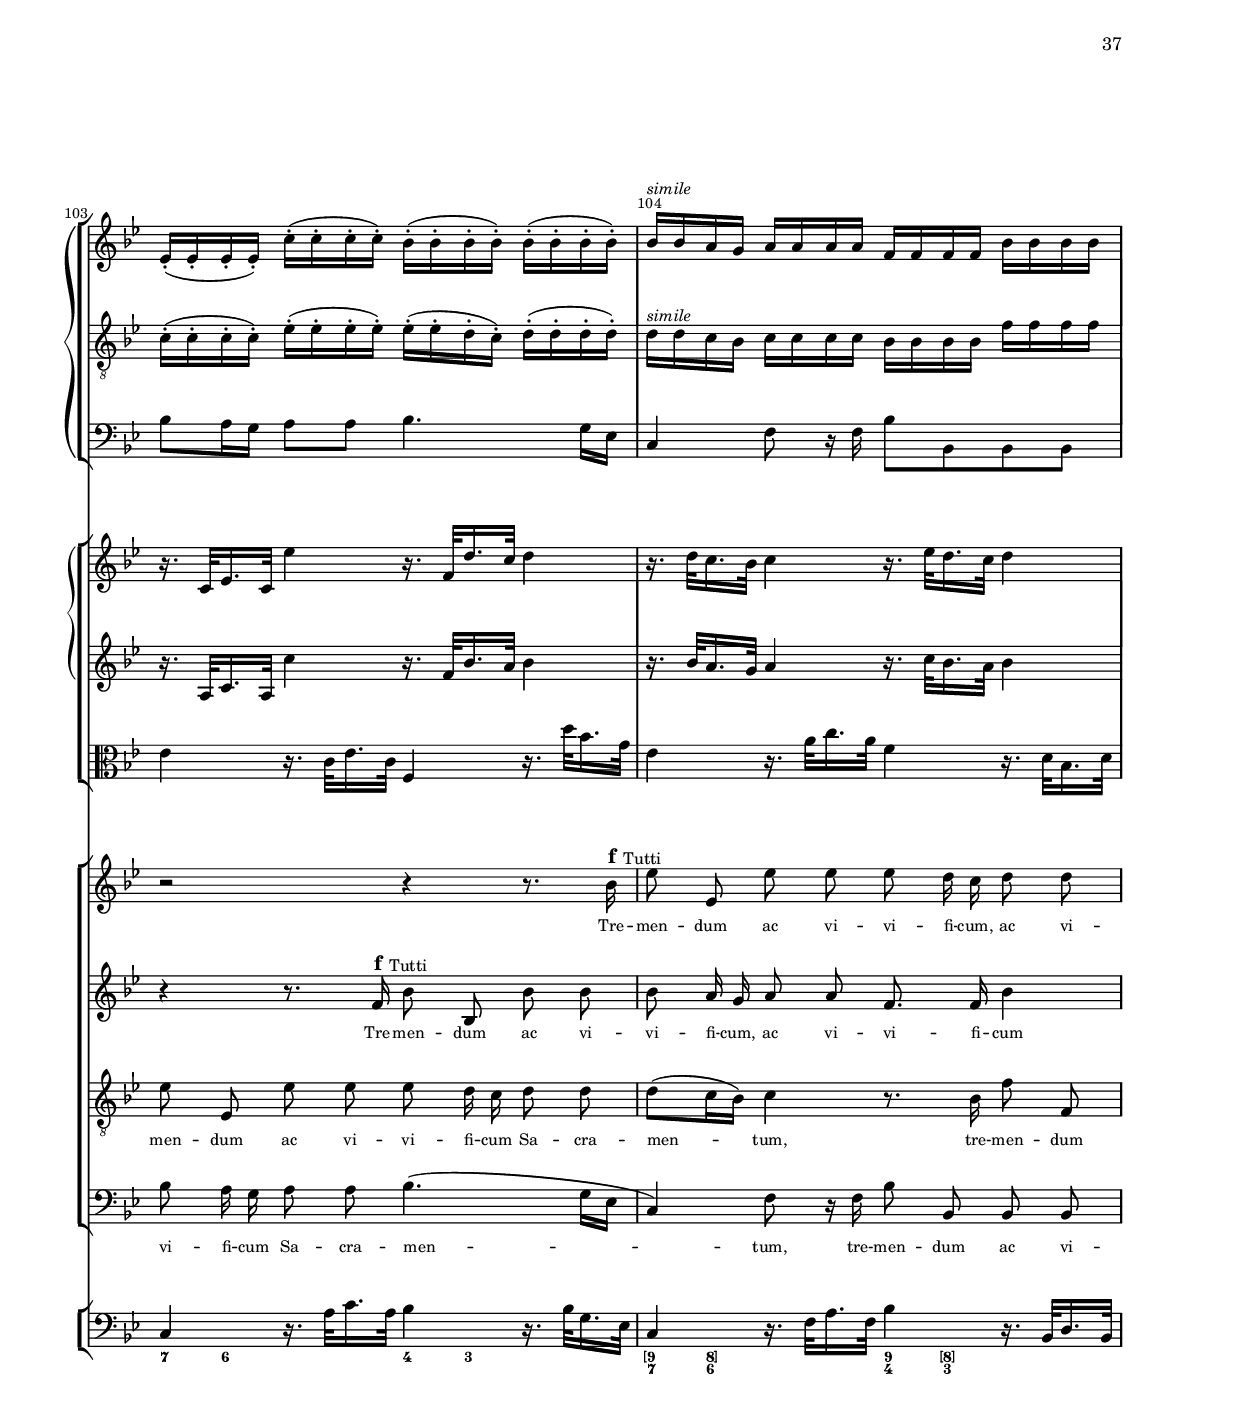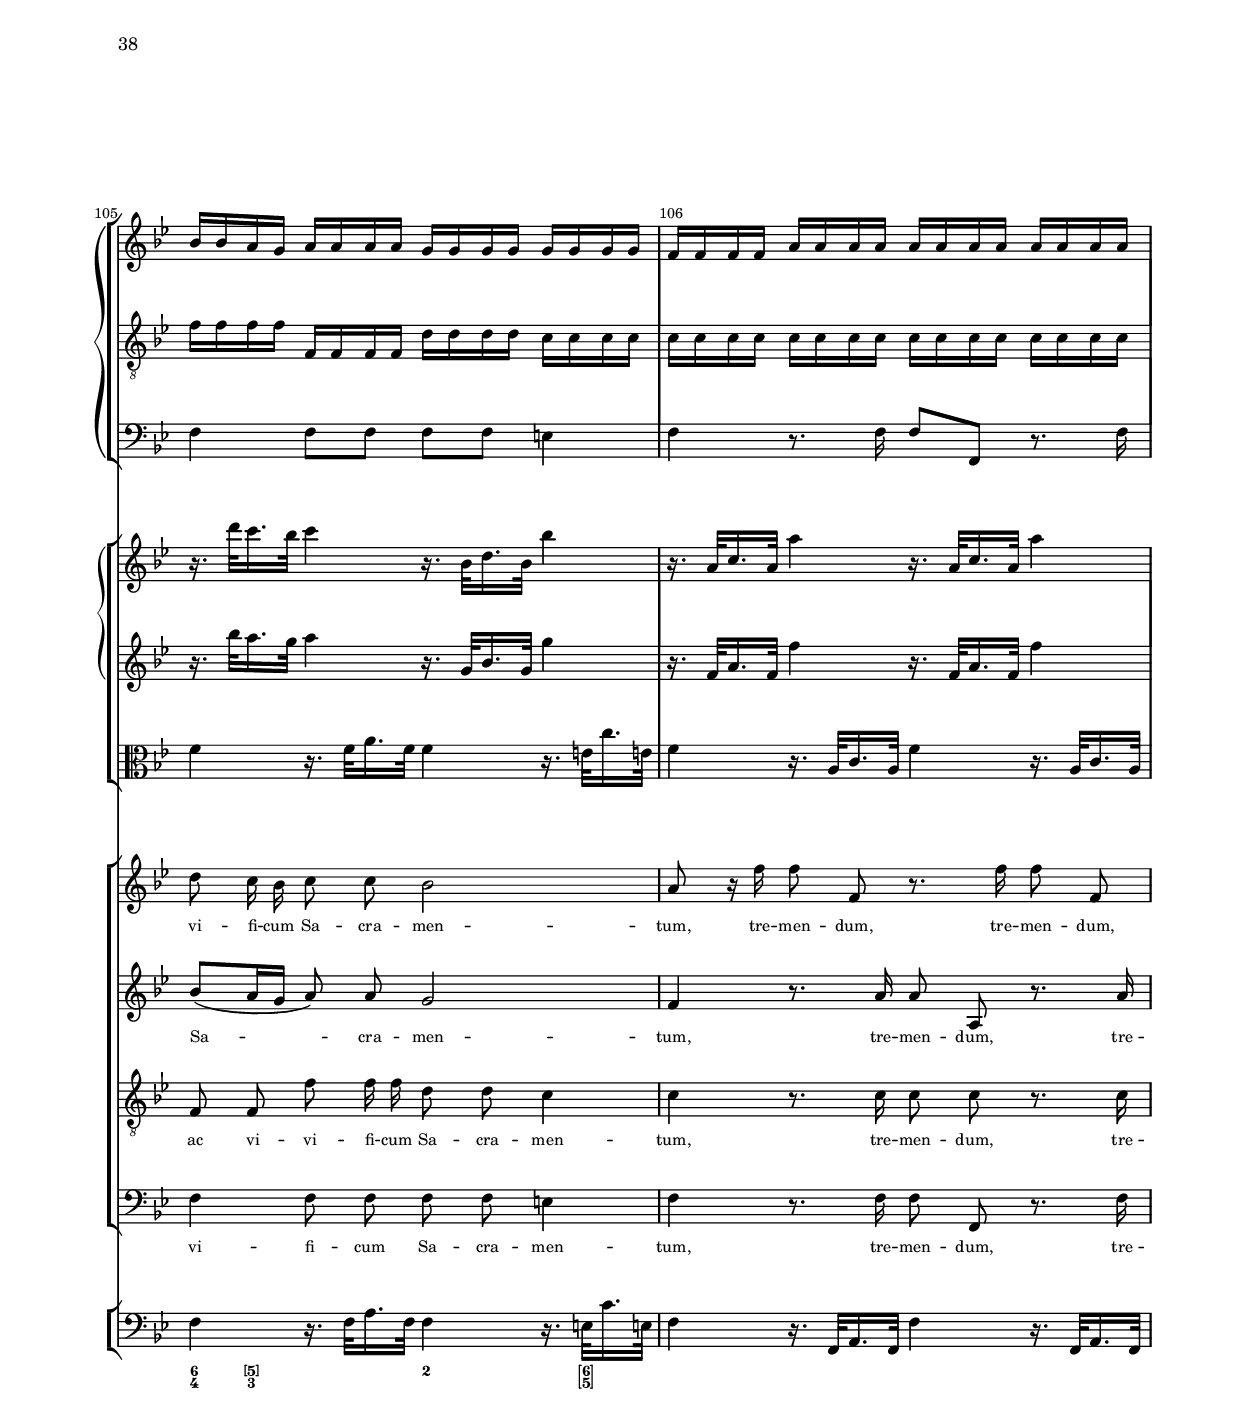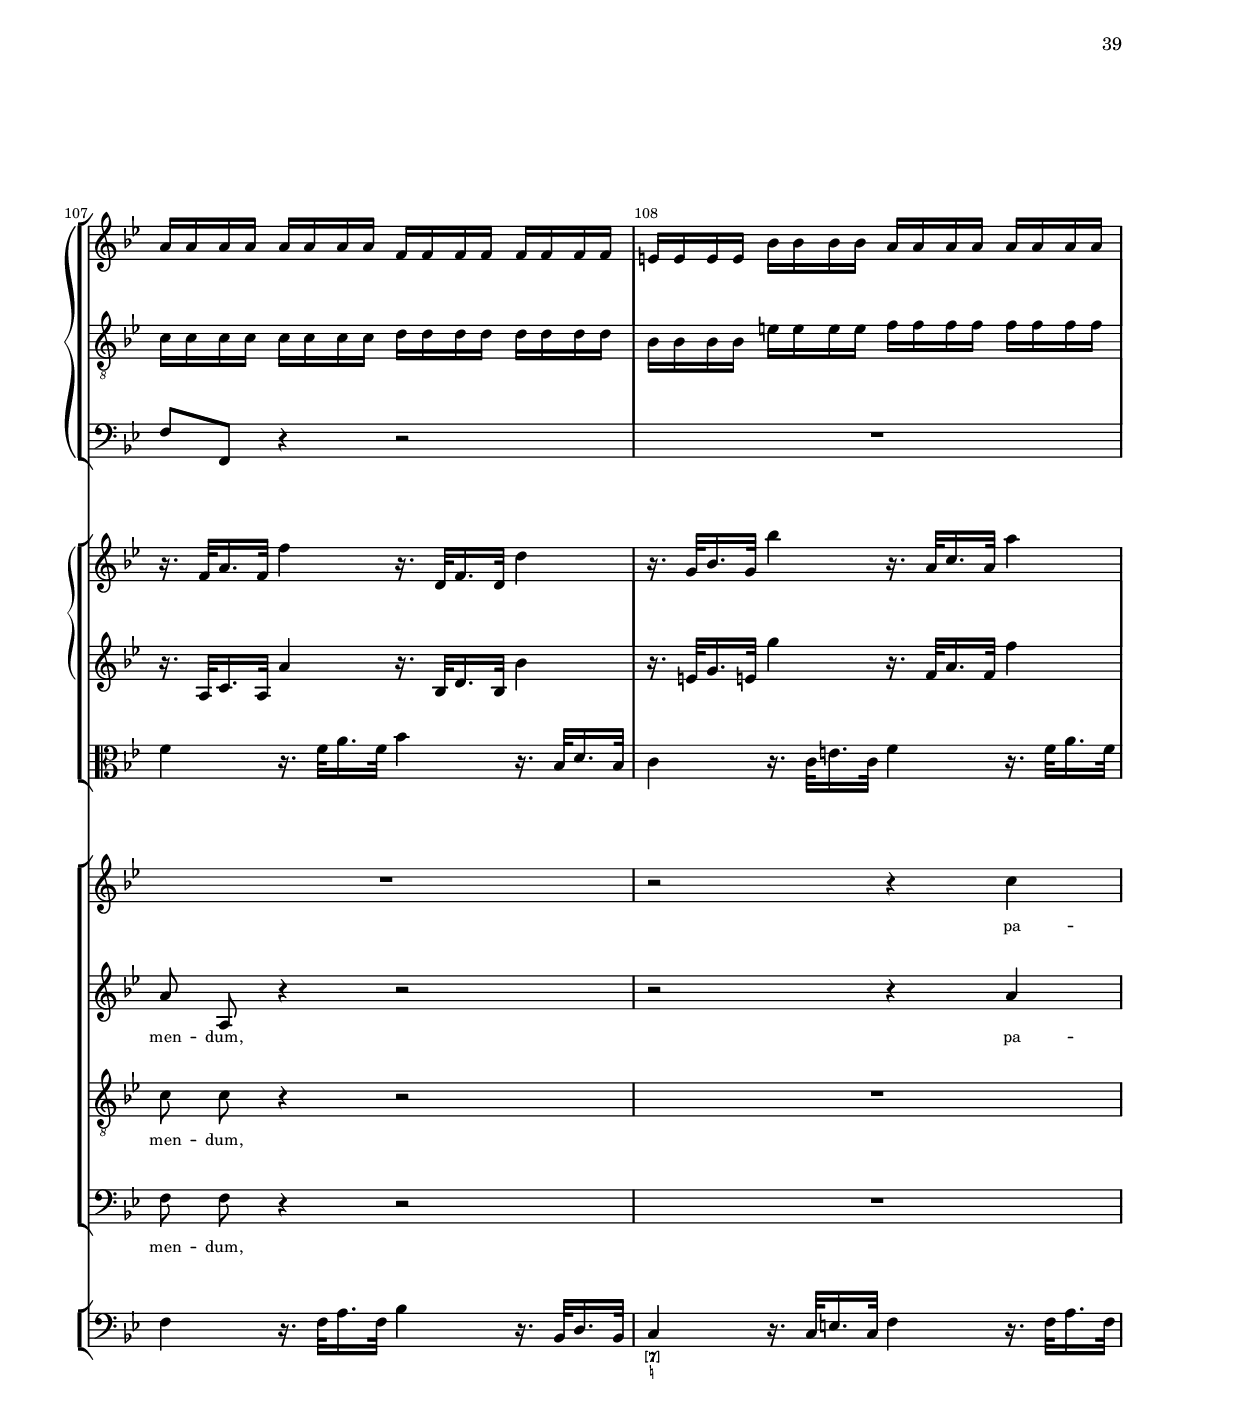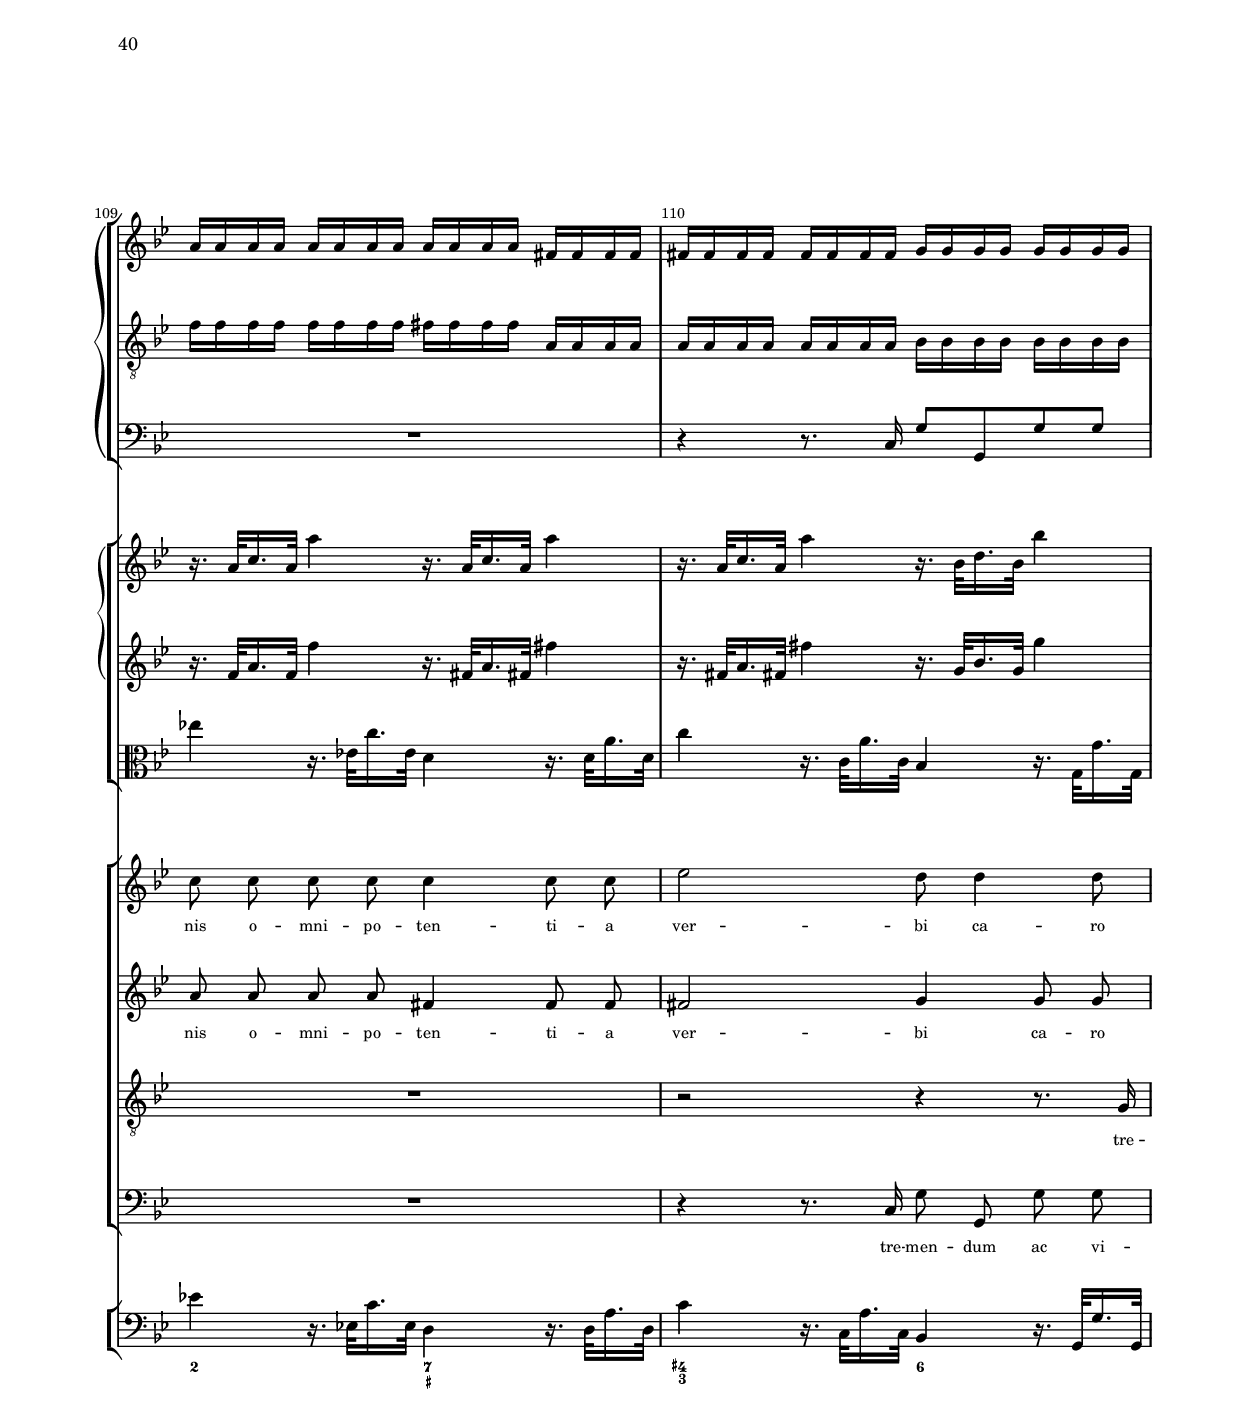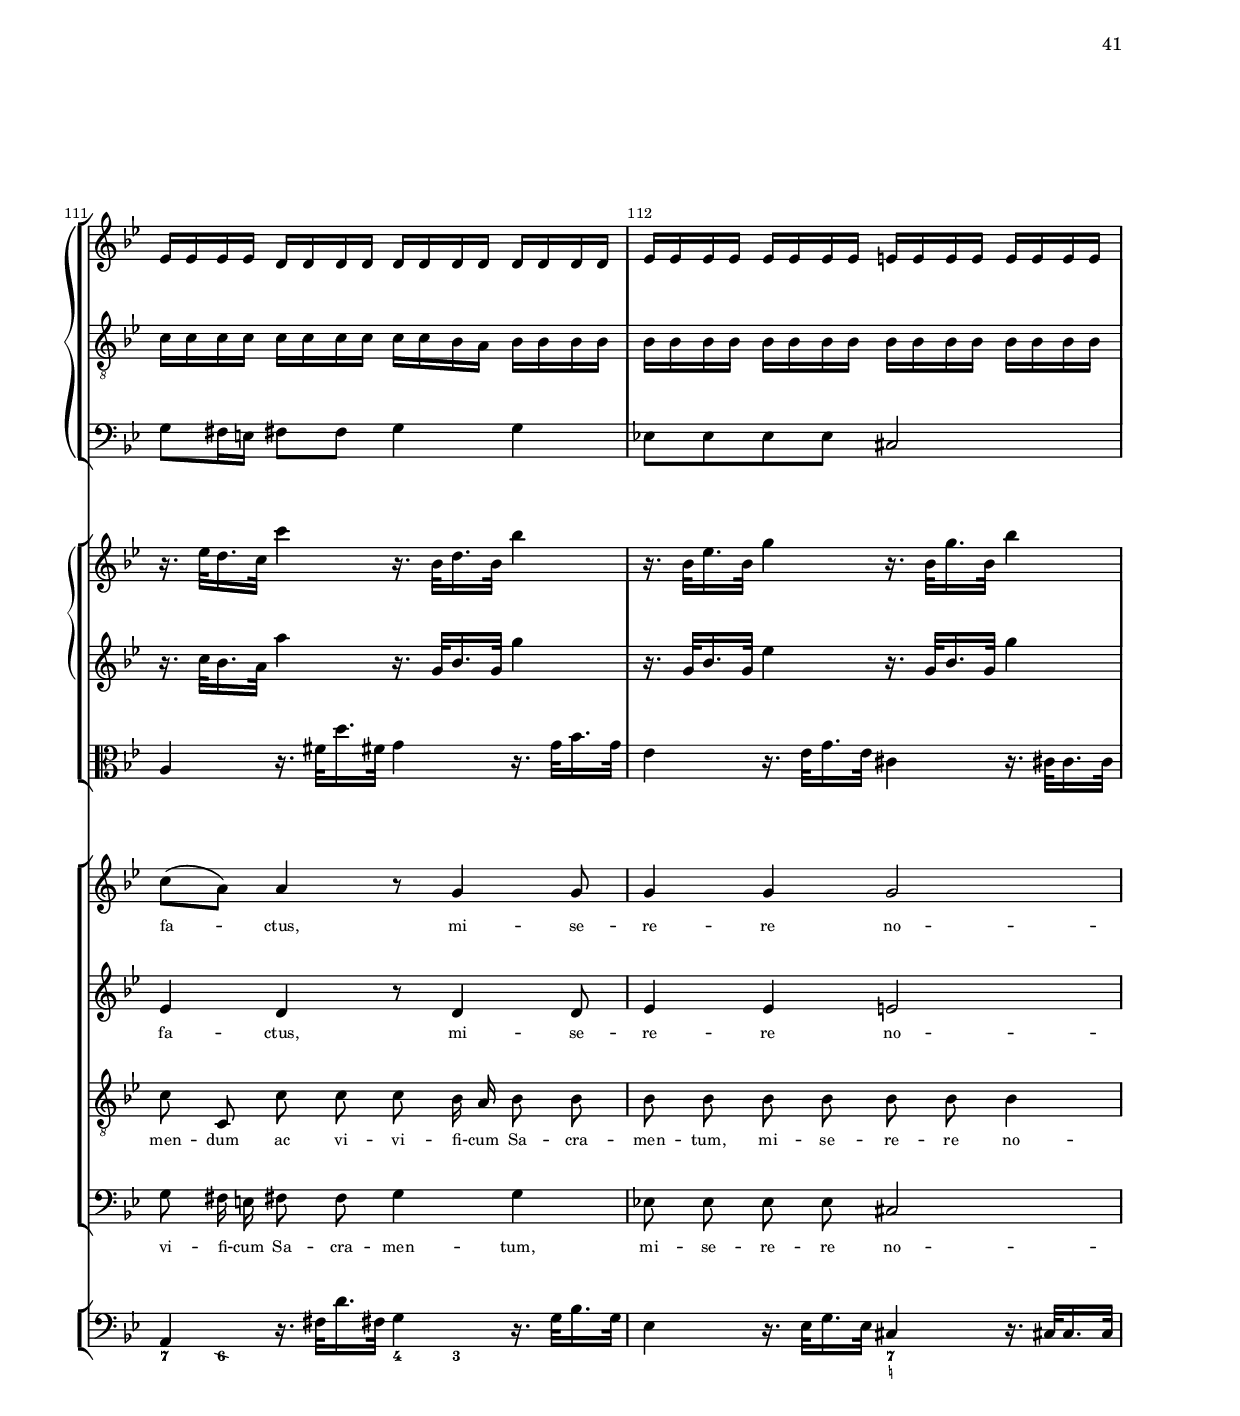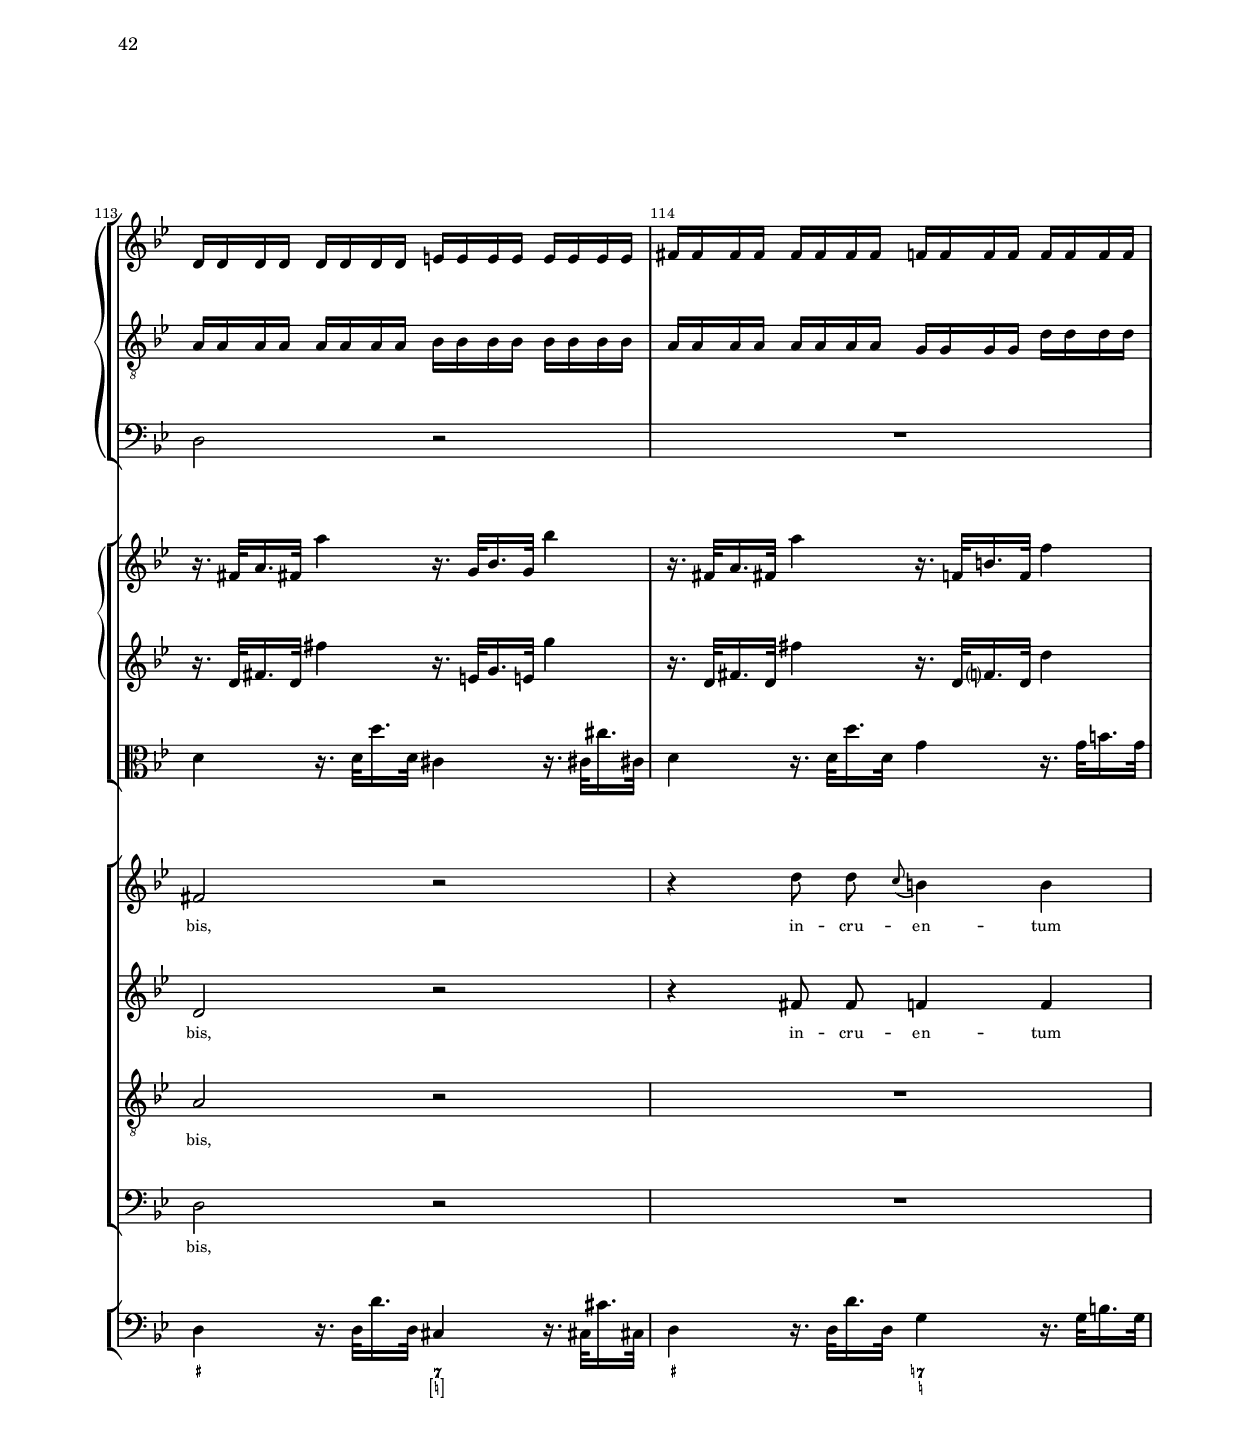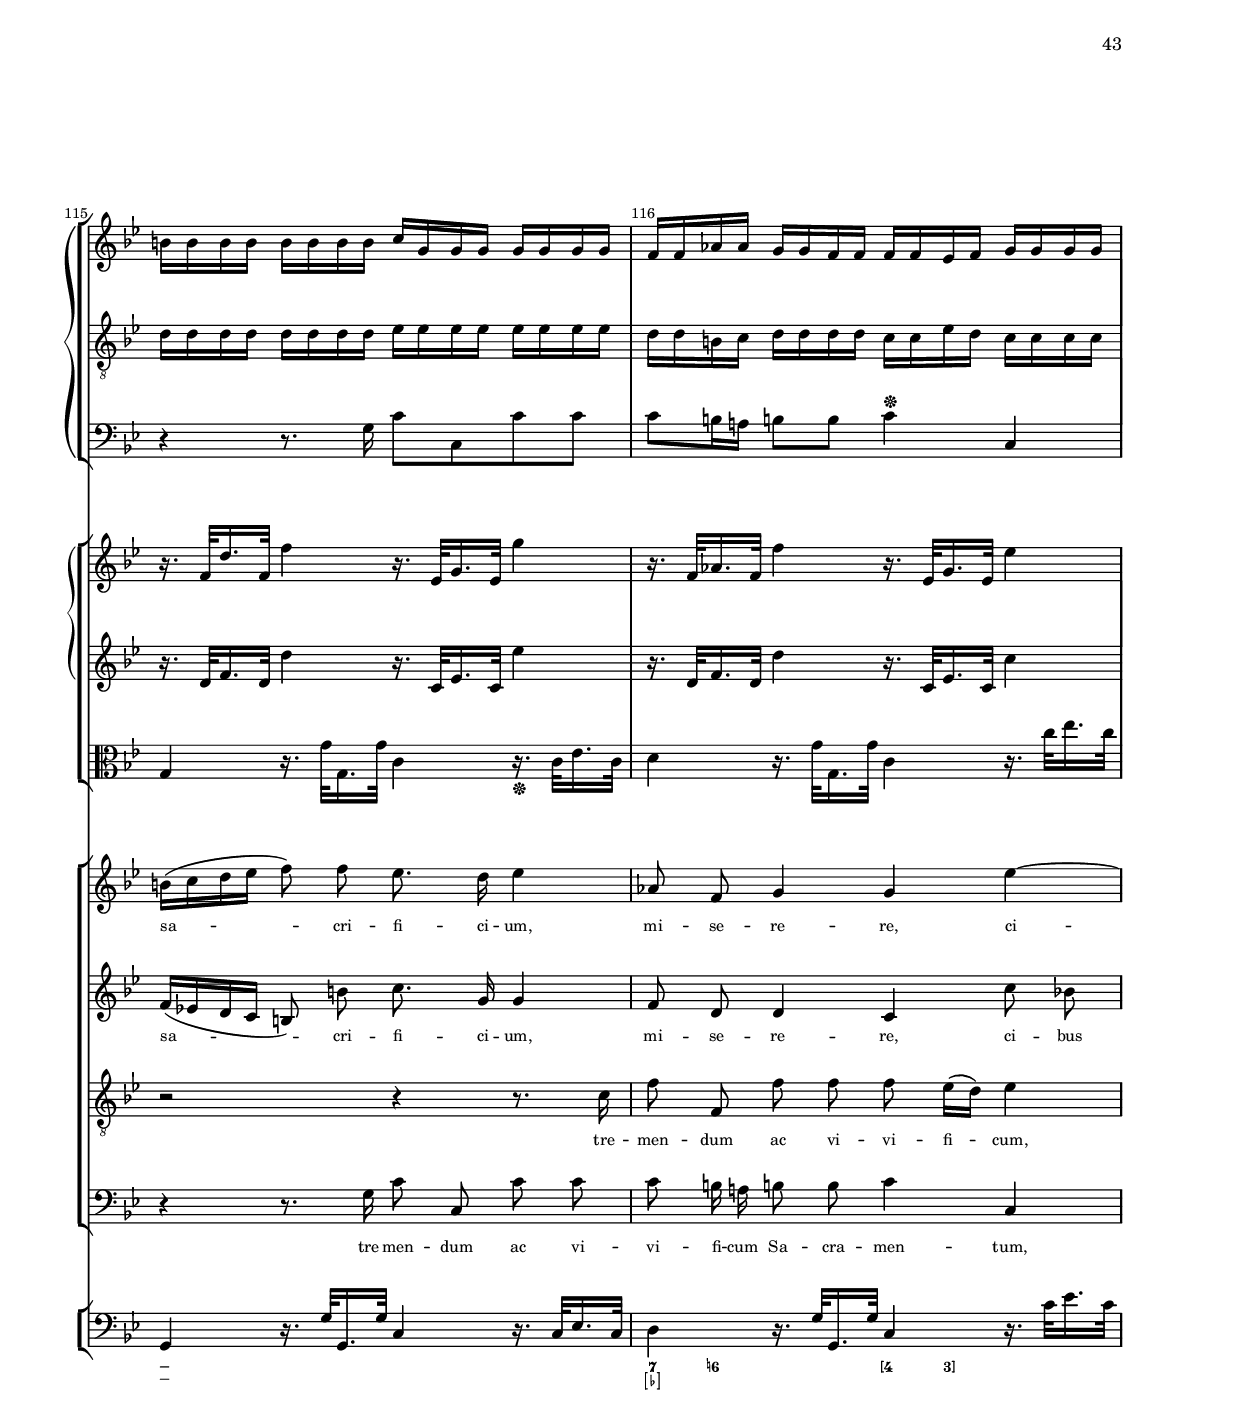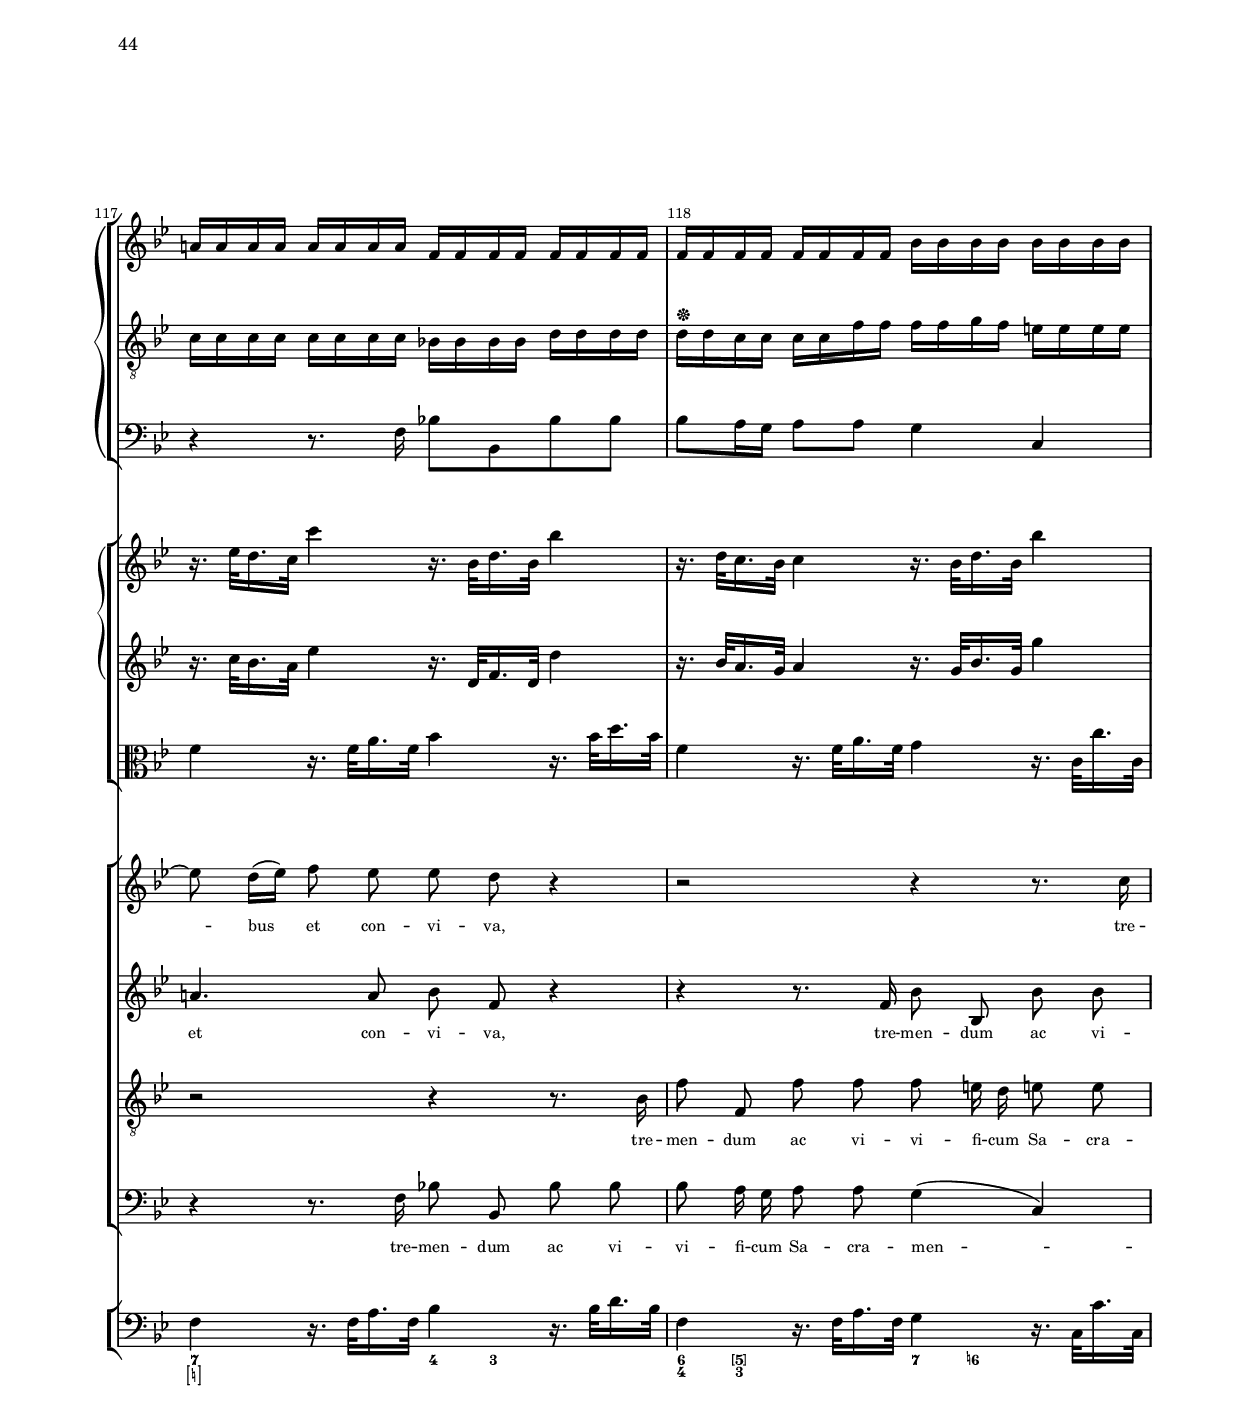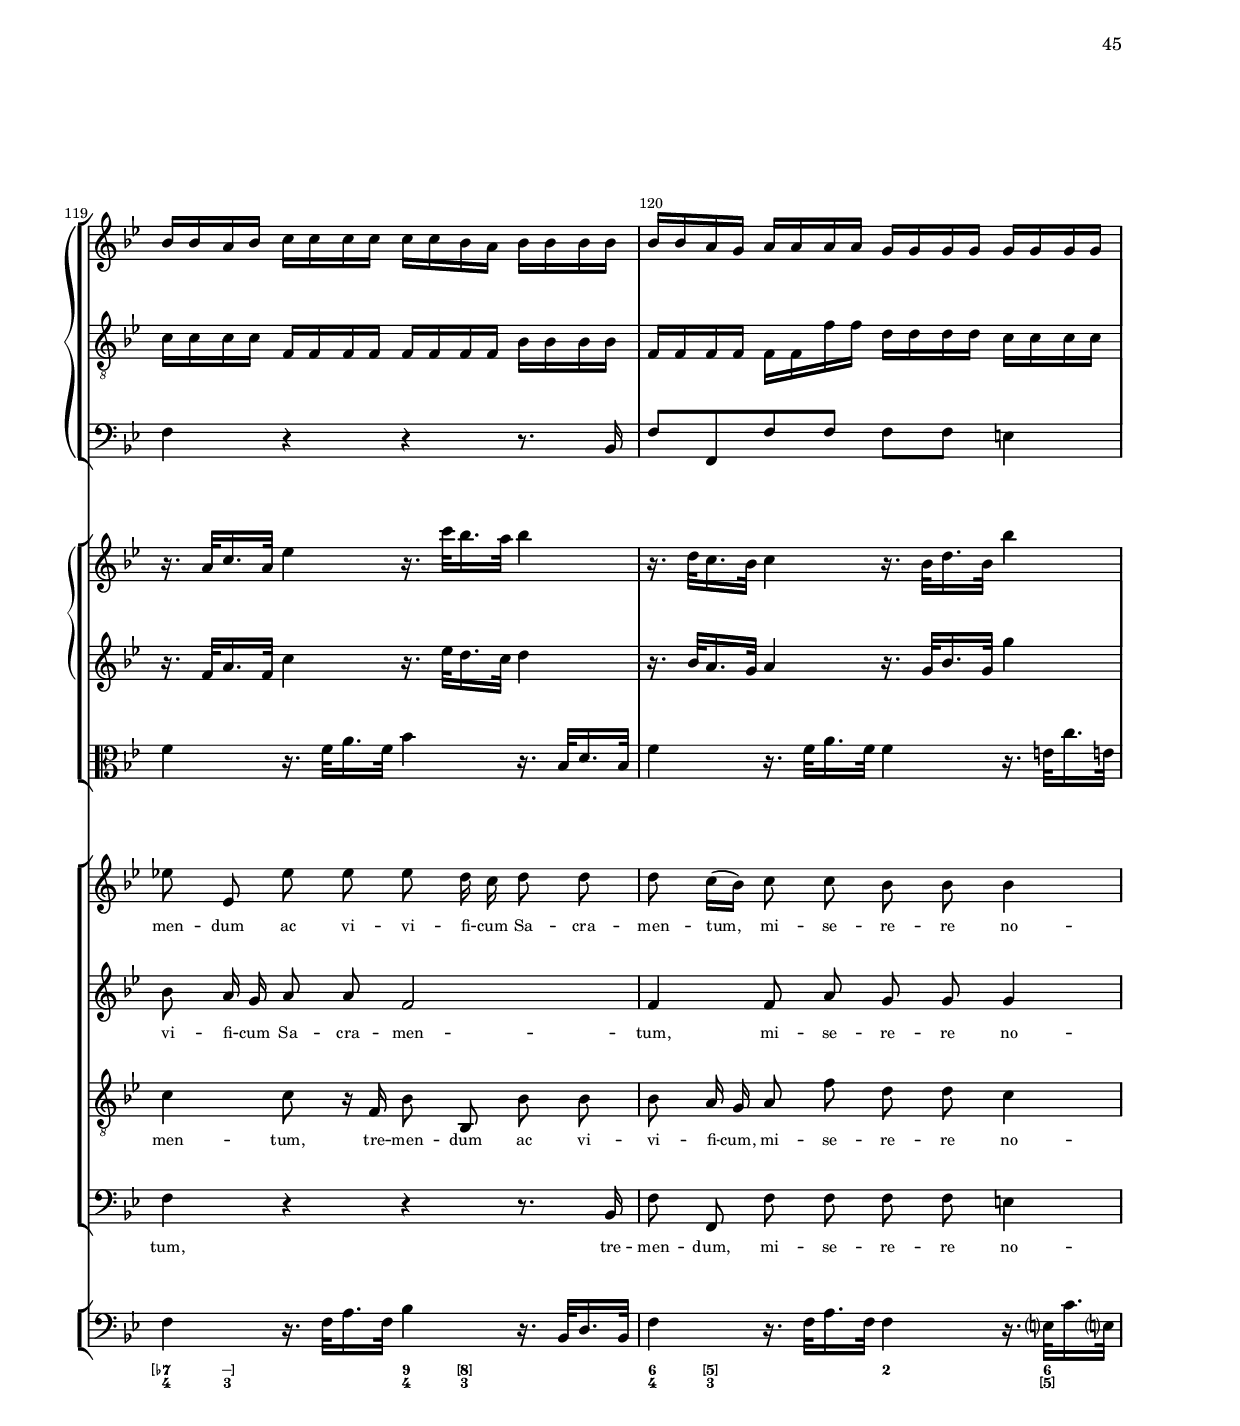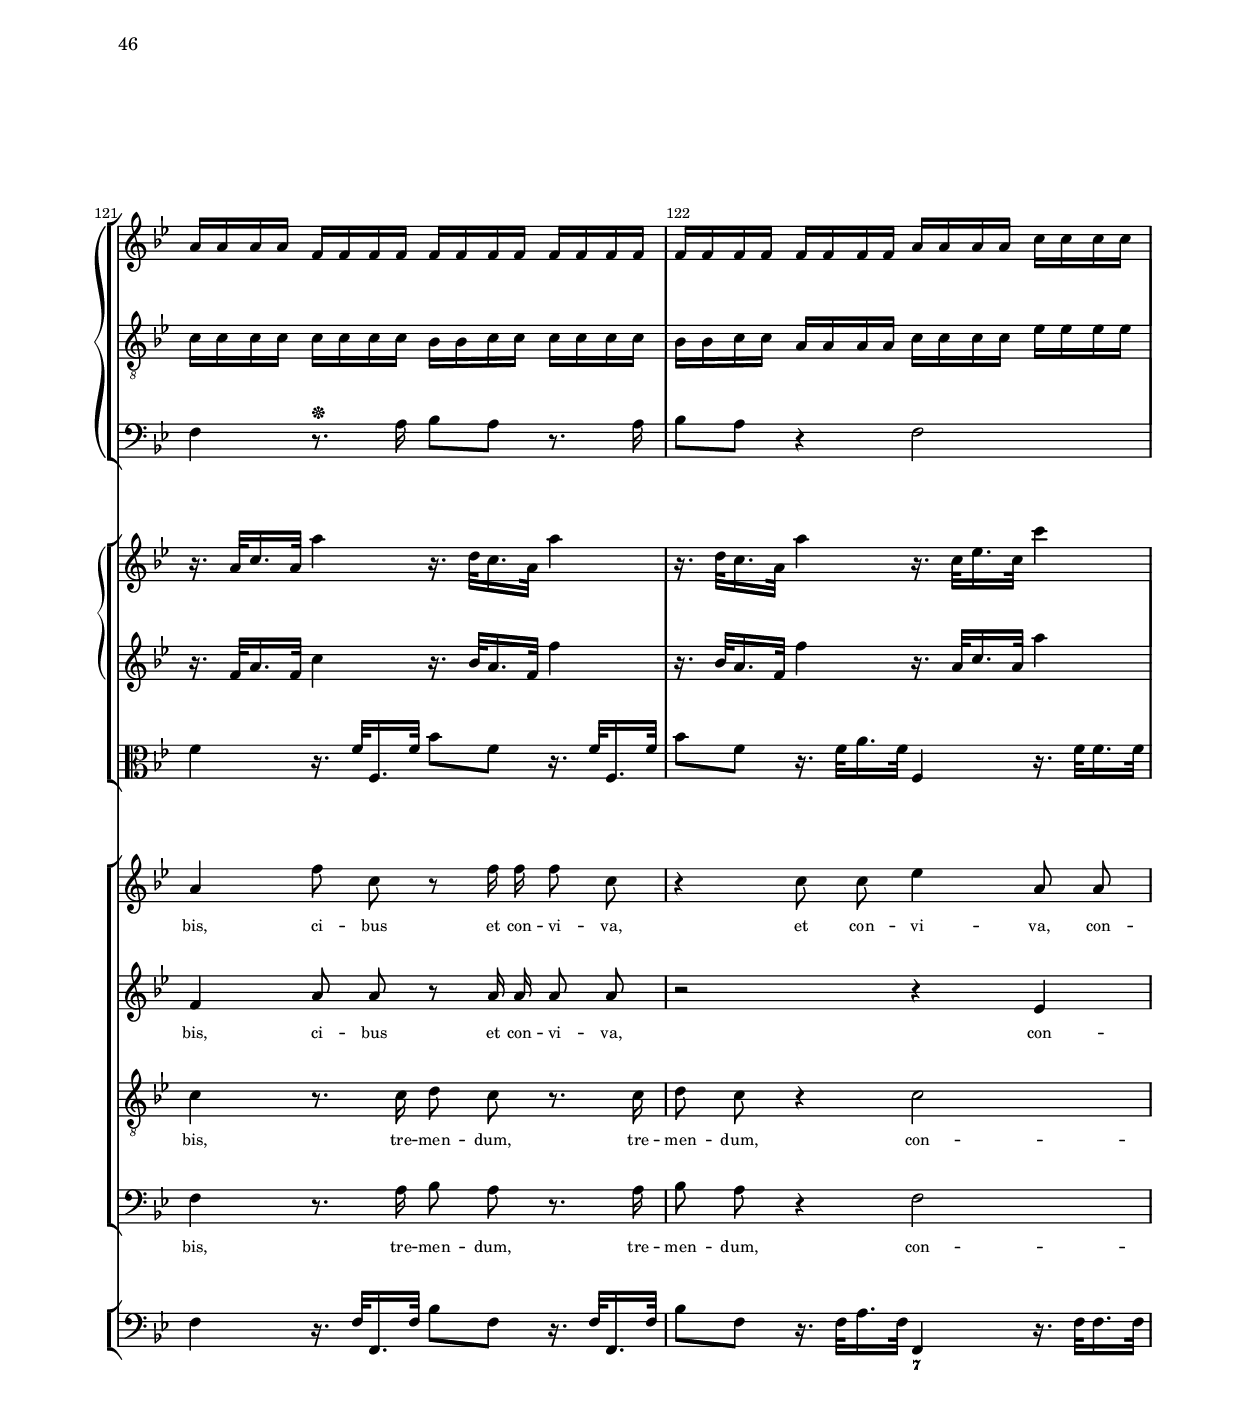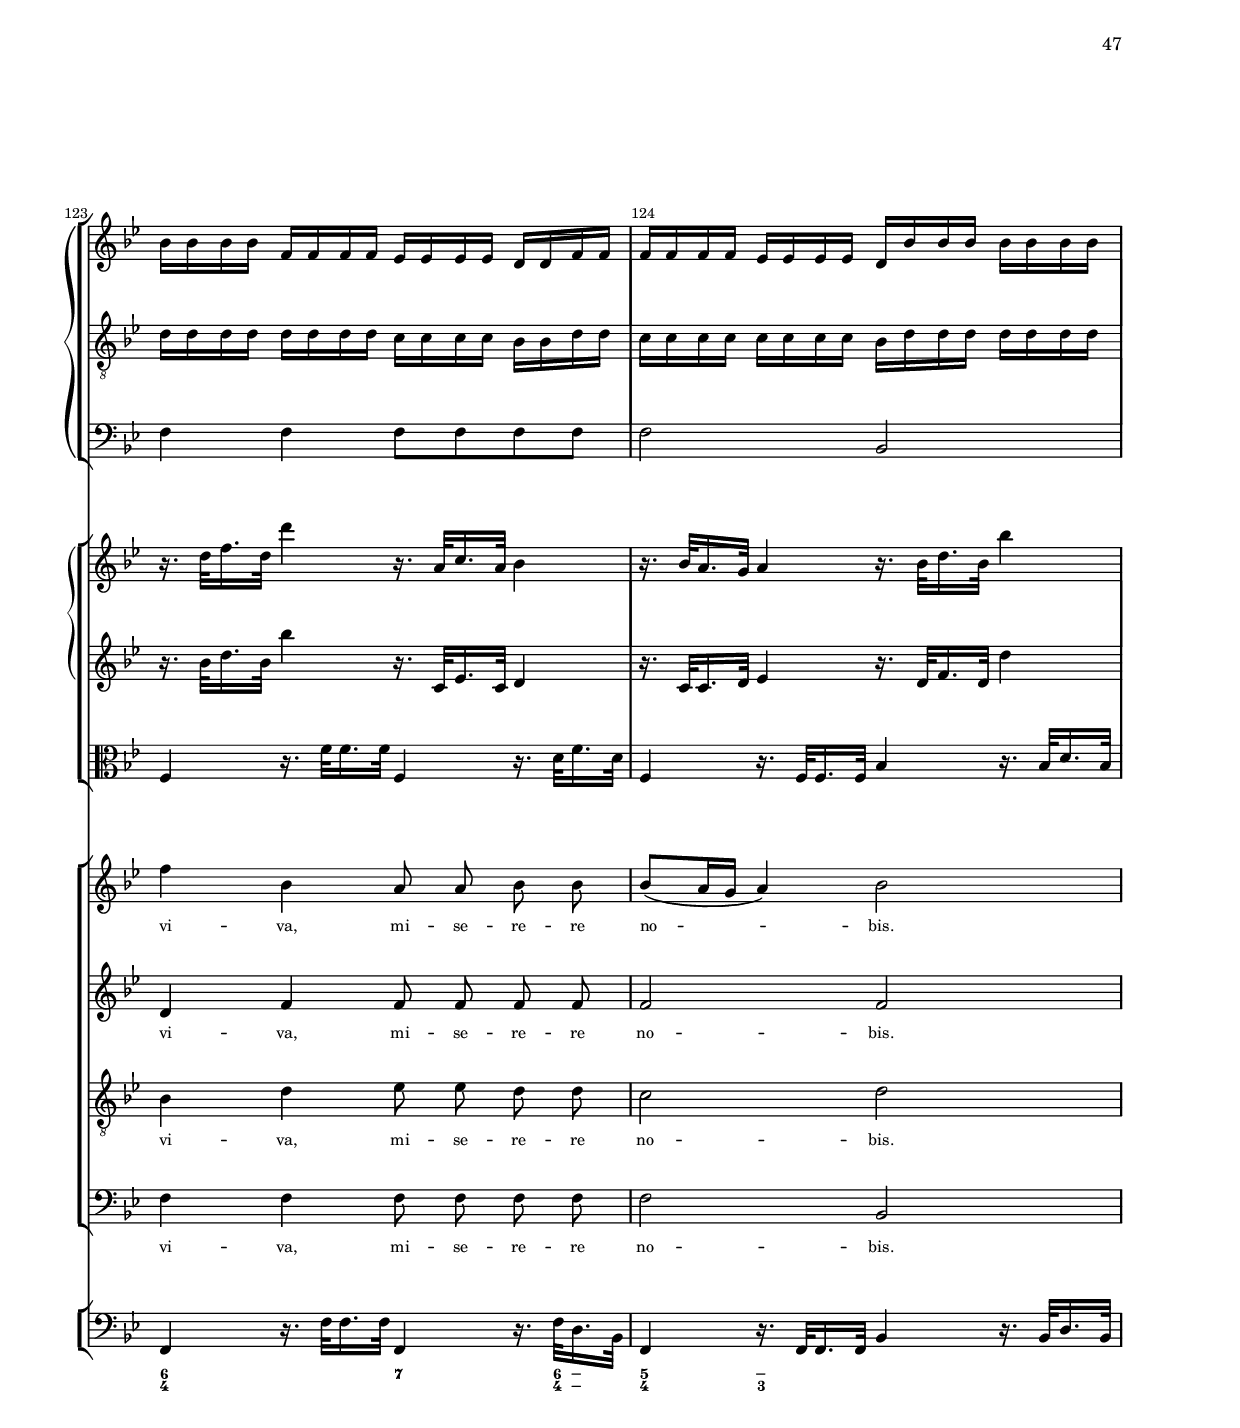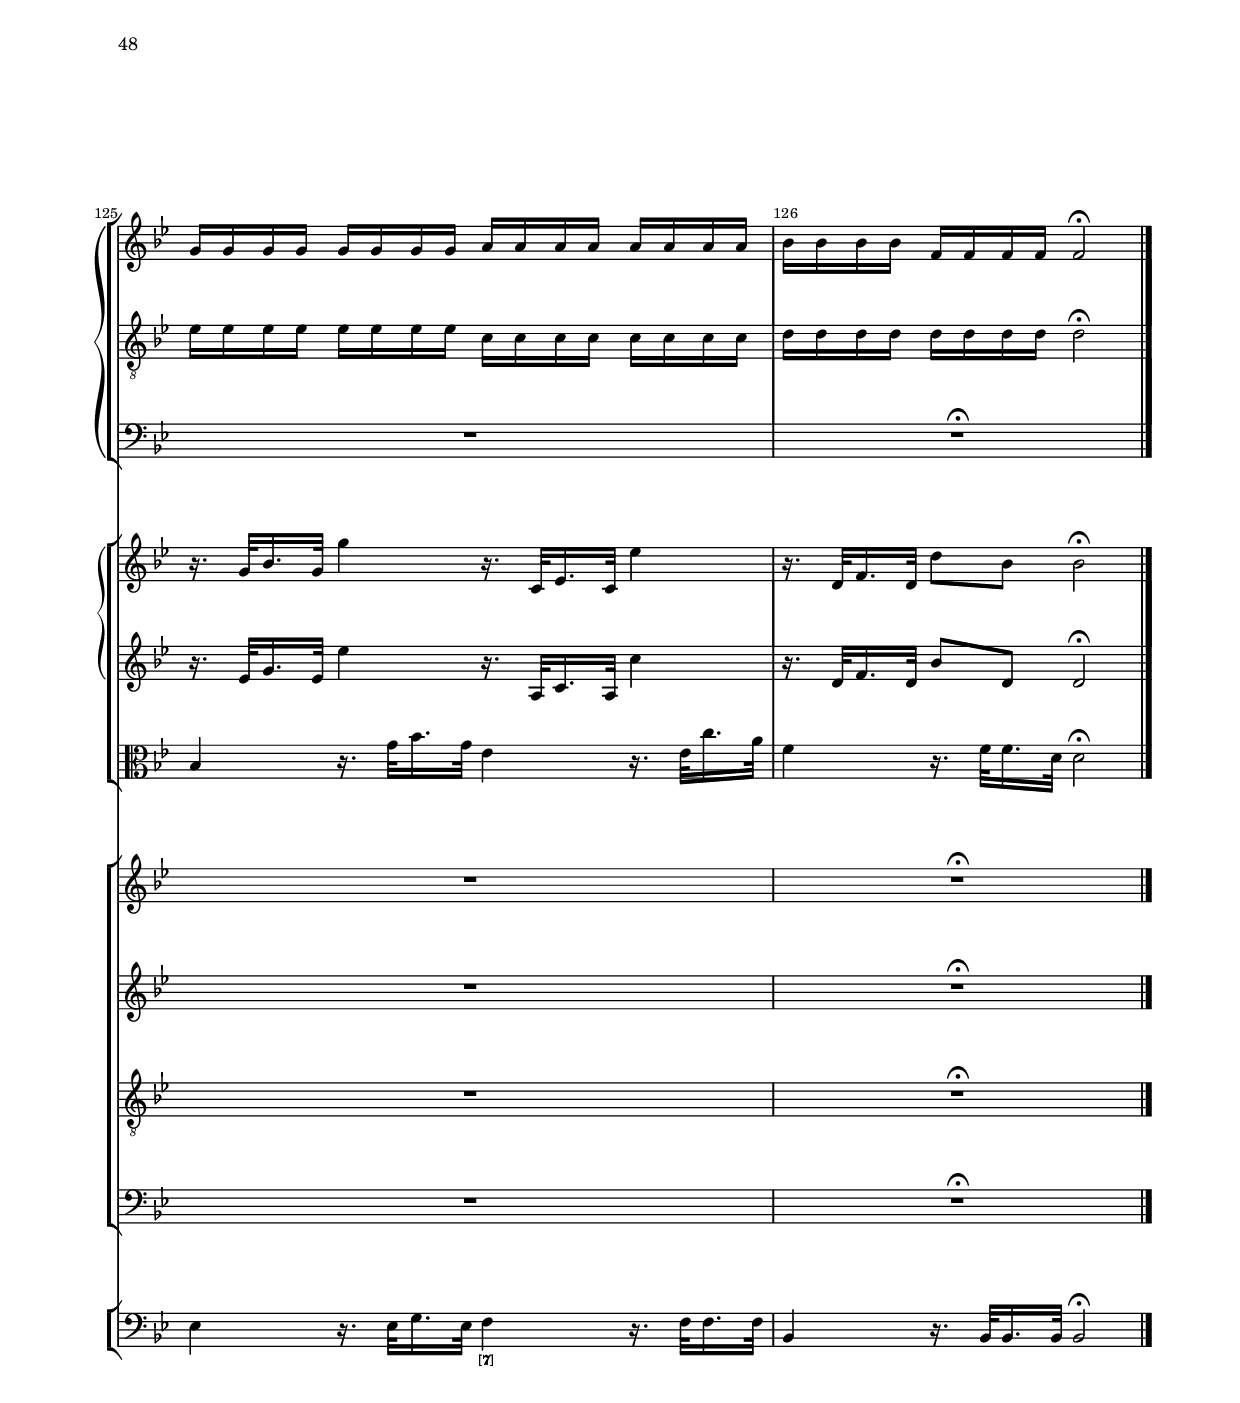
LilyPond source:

\version "2.18.0"

\include "../definitions.ly"

\paper {
	indent = 1\cm
	#(define (page-post-process layout pages) (ly:create-ref-file layout pages))
}

#(set-global-staff-size 15.87)

\book {
	% \bookpart {
	% 	\header {
	% 		number = "1"
	% 		title = "K Y R I E   E L E I S O N"
	% 	}
	% 	\paper { indent = 3\cm }
	% 	\tocLabel "kyrie" "1" "Kyrie eleison"
	% 	\score {
	% 		<<
	% 			\new StaffGroup <<
	% 				\new GrandStaff <<
	% 					\set GrandStaff.instrumentName = \markup { \rotate #90 "T R O M B O N E" \hspace #10 }
	% 					\new Staff {
	% 						\set Staff.instrumentName = \TromboneIIncipit
	% 						\override Staff.InstrumentName.self-alignment-Y = ##f
	% 						\override Staff.InstrumentName.self-alignment-X = #RIGHT
	% 						\KyrieTromboneI
	% 					}
	% 					\new Staff {
	% 						\set Staff.instrumentName = \TromboneIIIncipit
	% 						\override Staff.InstrumentName.self-alignment-Y = ##f
	% 						\override Staff.InstrumentName.self-alignment-X = #RIGHT
	% 						\KyrieTromboneII
	% 					}
	% 					\new Staff {
	% 						\set Staff.instrumentName = "III"
	% 						\KyrieTromboneIII
	% 					}
	% 				>>
	% 			>>
	% 			\new StaffGroup <<
	% 				\new GrandStaff \with { \smallGroupDistance } <<
	% 					\set GrandStaff.instrumentName = "Violino"
	% 					\new Staff {
	% 						\set Staff.instrumentName = "I"
	% 						\KyrieViolinoI
	% 					}
	% 					\new Staff {
	% 						\set Staff.instrumentName = "II"
	% 						\KyrieViolinoII
	% 					}
	% 				>>
	% 				\new Staff {
	% 					\set Staff.instrumentName = "Viola"
	% 					\KyrieViola
	% 				}
	% 			>>
	% 			\new ChoirStaff <<
	% 				\new Staff {
	% 					\set Staff.instrumentName = \SopranoIncipit
	% 					\override Staff.InstrumentName.self-alignment-Y = ##f
	% 					\override Staff.InstrumentName.self-alignment-X = #RIGHT
	% 					\new Voice = "Soprano" { \dynamicUp \KyrieSopranoNotes }
	% 				}
	% 				\new Lyrics \lyricsto Soprano \KyrieSopranoLyrics
	%
	% 				\new Staff {
	% 					\set Staff.instrumentName = \AltoIncipit
	% 					\override Staff.InstrumentName.self-alignment-Y = ##f
	% 					\override Staff.InstrumentName.self-alignment-X = #RIGHT
	% 					\new Voice = "Alto" { \dynamicUp \KyrieAltoNotes }
	% 				}
	% 				\new Lyrics \lyricsto Alto \KyrieAltoLyrics
	%
	% 				\new Staff {
	% 					\set Staff.instrumentName = \TenoreIncipit
	% 					\override Staff.InstrumentName.self-alignment-Y = ##f
	% 					\override Staff.InstrumentName.self-alignment-X = #RIGHT
	% 					\new Voice = "Tenore" { \dynamicUp \KyrieTenoreNotes }
	% 				}
	% 				\new Lyrics \lyricsto Tenore \KyrieTenoreLyrics
	%
	% 				\new Staff {
	% 					\set Staff.instrumentName = "Basso"
	% 					\new Voice = "Basso" { \dynamicUp \KyrieBassoNotes }
	% 				}
	% 				\new Lyrics \lyricsto Basso \KyrieBassoLyrics
	% 			>>
	% 			\new StaffGroup <<
	% 				\new Staff {
	% 					\set Staff.instrumentName = \markup \center-column { "Organo" "e Bassi" }
	% 					% \transpose c c,
	% 					\KyrieOrgano
	% 				}
	% 			>>
	% 			\new FiguredBass { \KyrieBassFigures }
	% 		>>
	% 		\layout { }
	% 		\midi { \tempo 4 = 70 }
	% 	}
	% }
	% \bookpart {
	% 	\header {
	% 		number = "2"
	% 		title = "P A N I S   V I V U S"
	% 	}
	% 	\tocLabel "panisvivus" "2" "Panis vivus"
	% 	\paper {
	% 		top-system-spacing.basic-distance = #12
	% 		top-system-spacing.minimum-distance = #12
	% 		top-markup-spacing.basic-distance = #2
	% 		top-markup-spacing.minimum-distance = #2
	% 		markup-system-spacing.basic-distance = #10
	% 		markup-system-spacing.minimum-distance = #10
	% 		systems-per-page = #2
	% 	}
	% 	\score {
	% 		<<
	% 			\new StaffGroup <<
	% 				\new GrandStaff \with { \smallGroupDistance } <<
	% 					\set GrandStaff.instrumentName = "vl"
	% 					\new Staff {
	% 						\set Staff.instrumentName = "1"
	% 						\PanisVivusViolinoI
	% 					}
	% 					\new Staff {
	% 						\set Staff.instrumentName = "2"
	% 						\PanisVivusViolinoII
	% 					}
	% 				>>
	% 				\new Staff {
	% 					\set Staff.instrumentName = "vla"
	% 					\PanisVivusViola
	% 				}
	% 			>>
	% 			\new ChoirStaff <<
	% 				\new Staff {
	% 					\set Staff.instrumentName = "S"
	% 					\new Voice = "Soprano" { \dynamicUp \PanisVivusSopranoNotes }
	% 				}
	% 				\new Lyrics \lyricsto Soprano \PanisVivusSopranoLyrics
	%
	% 				\new Staff {
	% 					\set Staff.instrumentName = "T"
	% 					\new Voice = "Tenore" { \dynamicUp \PanisVivusTenoreNotes }
	% 				}
	% 				\new Lyrics \lyricsto Tenore \PanisVivusTenoreLyrics
	%
	% 				\new Staff {
	% 					\set Staff.instrumentName = "B"
	% 					\new Voice = "Basso" { \dynamicUp \PanisVivusBassoNotes }
	% 				}
	% 				\new Lyrics \lyricsto Basso \PanisVivusBassoLyrics
	% 			>>
	% 			\new StaffGroup <<
	% 				\new Staff {
	% 					\set Staff.instrumentName = \markup \center-column { "org" "b" }
	% 					% \transpose c c,
	% 					\PanisVivusOrgano
	% 				}
	% 			>>
	% 			\new FiguredBass { \PanisVivusBassFigures }
	% 		>>
	% 		\layout { }
	% 		\midi { \tempo 4 = 90 }
	% 	}
	% }
	% \bookpart {
	% 	\header {
	% 		number = "3"
	% 		title = "P A N I S   S U P E R S U B S T A N T I A L I S"
	% 	}
	% 	\tocLabel "panissuper" "3" "Panis supersubstantialis"
	% 	\score {
	% 		<<
	% 			\new StaffGroup <<
	% 				\new GrandStaff <<
	% 					\new Staff {
	% 						\set Staff.instrumentName = \markup \center-column { "trb" "1" }
	% 						\PanisSuperTromboneI
	% 					}
	% 					\new Staff {
	% 						\set Staff.instrumentName = "2"
	% 						\PanisSuperTromboneII
	% 					}
	% 					\new Staff {
	% 						\set Staff.instrumentName = "3"
	% 						\PanisSuperTromboneIII
	% 					}
	% 				>>
	% 			>>
	% 			\new StaffGroup <<
	% 				\new GrandStaff \with { \smallGroupDistance } <<
	% 					\set GrandStaff.instrumentName = "vl"
	% 					\new Staff {
	% 						\set Staff.instrumentName = "1"
	% 						\PanisSuperViolinoI
	% 					}
	% 					\new Staff {
	% 						\set Staff.instrumentName = "2"
	% 						\PanisSuperViolinoII
	% 					}
	% 				>>
	% 				\new Staff {
	% 					\set Staff.instrumentName = "vla"
	% 					\PanisSuperViola
	% 				}
	% 			>>
	% 			\new ChoirStaff <<
	% 				\new Staff {
	% 					\set Staff.instrumentName = "S"
	% 					\new Voice = "Soprano" { \dynamicUp \PanisSuperSopranoNotes }
	% 				}
	% 				\new Lyrics \lyricsto Soprano \PanisSuperSopranoLyrics
	%
	% 				\new Staff {
	% 					\set Staff.instrumentName = "A"
	% 					\new Voice = "Alto" { \dynamicUp \PanisSuperAltoNotes }
	% 				}
	% 				\new Lyrics \lyricsto Alto \PanisSuperAltoLyrics
	%
	% 				\new Staff {
	% 					\set Staff.instrumentName = "T"
	% 					\new Voice = "Tenore" { \dynamicUp \PanisSuperTenoreNotes }
	% 				}
	% 				\new Lyrics \lyricsto Tenore \PanisSuperTenoreLyrics
	%
	% 				\new Staff {
	% 					\set Staff.instrumentName = "B"
	% 					\new Voice = "Basso" { \dynamicUp \PanisSuperBassoNotes }
	% 				}
	% 				\new Lyrics \lyricsto Basso \PanisSuperBassoLyrics
	% 			>>
	% 			\new StaffGroup <<
	% 				\new Staff {
	% 					\set Staff.instrumentName = \markup \center-column { "org" "b" }
	% 					% \transpose c c,
	% 					\PanisSuperOrgano
	% 				}
	% 			>>
	% 			\new FiguredBass { \PanisSuperBassFigures }
	% 		>>
	% 		\layout { }
	% 		\midi { \tempo 4 = 100 }
	% 	}
	% }
	% \bookpart {
	% 	\header {
	% 		number = "4"
	% 		title = "P R Æ C E L S U M"
	% 	}
	% 	\paper { systems-per-page = #2 }
	% 	\tocLabel "praecelsum" "4" "Præcelsum"
	% 	\score {
	% 		<<
	% 			\new Staff {
	% 				\set Staff.instrumentName = "trb 1"
	% 				\PraecelsumTromboneI
	% 			}
	% 			\new StaffGroup <<
	% 				\new GrandStaff \with { \smallGroupDistance } <<
	% 					\set GrandStaff.instrumentName = "vl"
	% 					\new Staff {
	% 						\set Staff.instrumentName = "1"
	% 						\PraecelsumViolinoI
	% 					}
	% 					\new Staff {
	% 						\set Staff.instrumentName = "2"
	% 						\PraecelsumViolinoII
	% 					}
	% 				>>
	% 				\new Staff {
	% 					\set Staff.instrumentName = "vla"
	% 					\PraecelsumViola
	% 				}
	% 			>>
	% 			\new ChoirStaff <<
	% 				\new Staff {
	% 					\set Staff.instrumentName = "A"
	% 					\new Voice = "Alto" { \dynamicUp \PraecelsumAltoNotes }
	% 				}
	% 				\new Lyrics \lyricsto Alto \PraecelsumAltoLyrics
	% 			>>
	% 			\new StaffGroup <<
	% 				\new Staff {
	% 					\set Staff.instrumentName = \markup \center-column { "org" "b" }
	% 					% \transpose c c,
	% 					\PraecelsumOrgano
	% 				}
	% 			>>
	% 			\new FiguredBass { \PraecelsumBassFigures }
	% 		>>
	% 		\layout { }
	% 		\midi { \tempo 4 = 70 }
	% 	}
	% }
	\bookpart {
		\header {
			number = "5"
			title = "S T U P E N D U M"
		}
		\tocLabel "stupendum" "5" "Stupendum"
		\score {
			<<
				\new StaffGroup <<
					\new GrandStaff <<
						\new Staff {
							\set Staff.instrumentName = \markup \center-column { "trb" "1" }
							\StupendumTromboneI
						}
						\new Staff {
							\set Staff.instrumentName = "2"
							\StupendumTromboneII
						}
						\new Staff {
							\set Staff.instrumentName = "3"
							\StupendumTromboneIII
						}
					>>
				>>
				\new StaffGroup <<
					\new GrandStaff \with { \smallGroupDistance } <<
						\set GrandStaff.instrumentName = "vl"
						\new Staff {
							\set Staff.instrumentName = "1"
							\StupendumViolinoI
						}
						\new Staff {
							\set Staff.instrumentName = "2"
							\StupendumViolinoII
						}
					>>
					\new Staff {
						\set Staff.instrumentName = "vla"
						\StupendumViola
					}
				>>
				\new ChoirStaff <<
					\new Staff {
						\set Staff.instrumentName = "S"
						\new Voice = "Soprano" { \dynamicUp \StupendumSopranoNotes }
					}
					\new Lyrics \lyricsto Soprano \StupendumSopranoLyrics

					\new Staff {
						\set Staff.instrumentName = "A"
						\new Voice = "Alto" { \dynamicUp \StupendumAltoNotes }
					}
					\new Lyrics \lyricsto Alto \StupendumAltoLyrics

					\new Staff {
						\set Staff.instrumentName = "T"
						\new Voice = "Tenore" { \dynamicUp \StupendumTenoreNotes }
					}
					\new Lyrics \lyricsto Tenore \StupendumTenoreLyrics

					\new Staff {
						\set Staff.instrumentName = "B"
						\new Voice = "Basso" { \dynamicUp \StupendumBassoNotes }
					}
					\new Lyrics \lyricsto Basso \StupendumBassoLyrics
				>>
				\new StaffGroup <<
					\new Staff {
						\set Staff.instrumentName = \markup \center-column { "org" "b" }
						% \transpose c c,
						\StupendumOrgano
					}
				>>
				\new FiguredBass { \StupendumBassFigures }
			>>
			\layout { }
			\midi { \tempo 4 = 60 }
		}
	}
}
